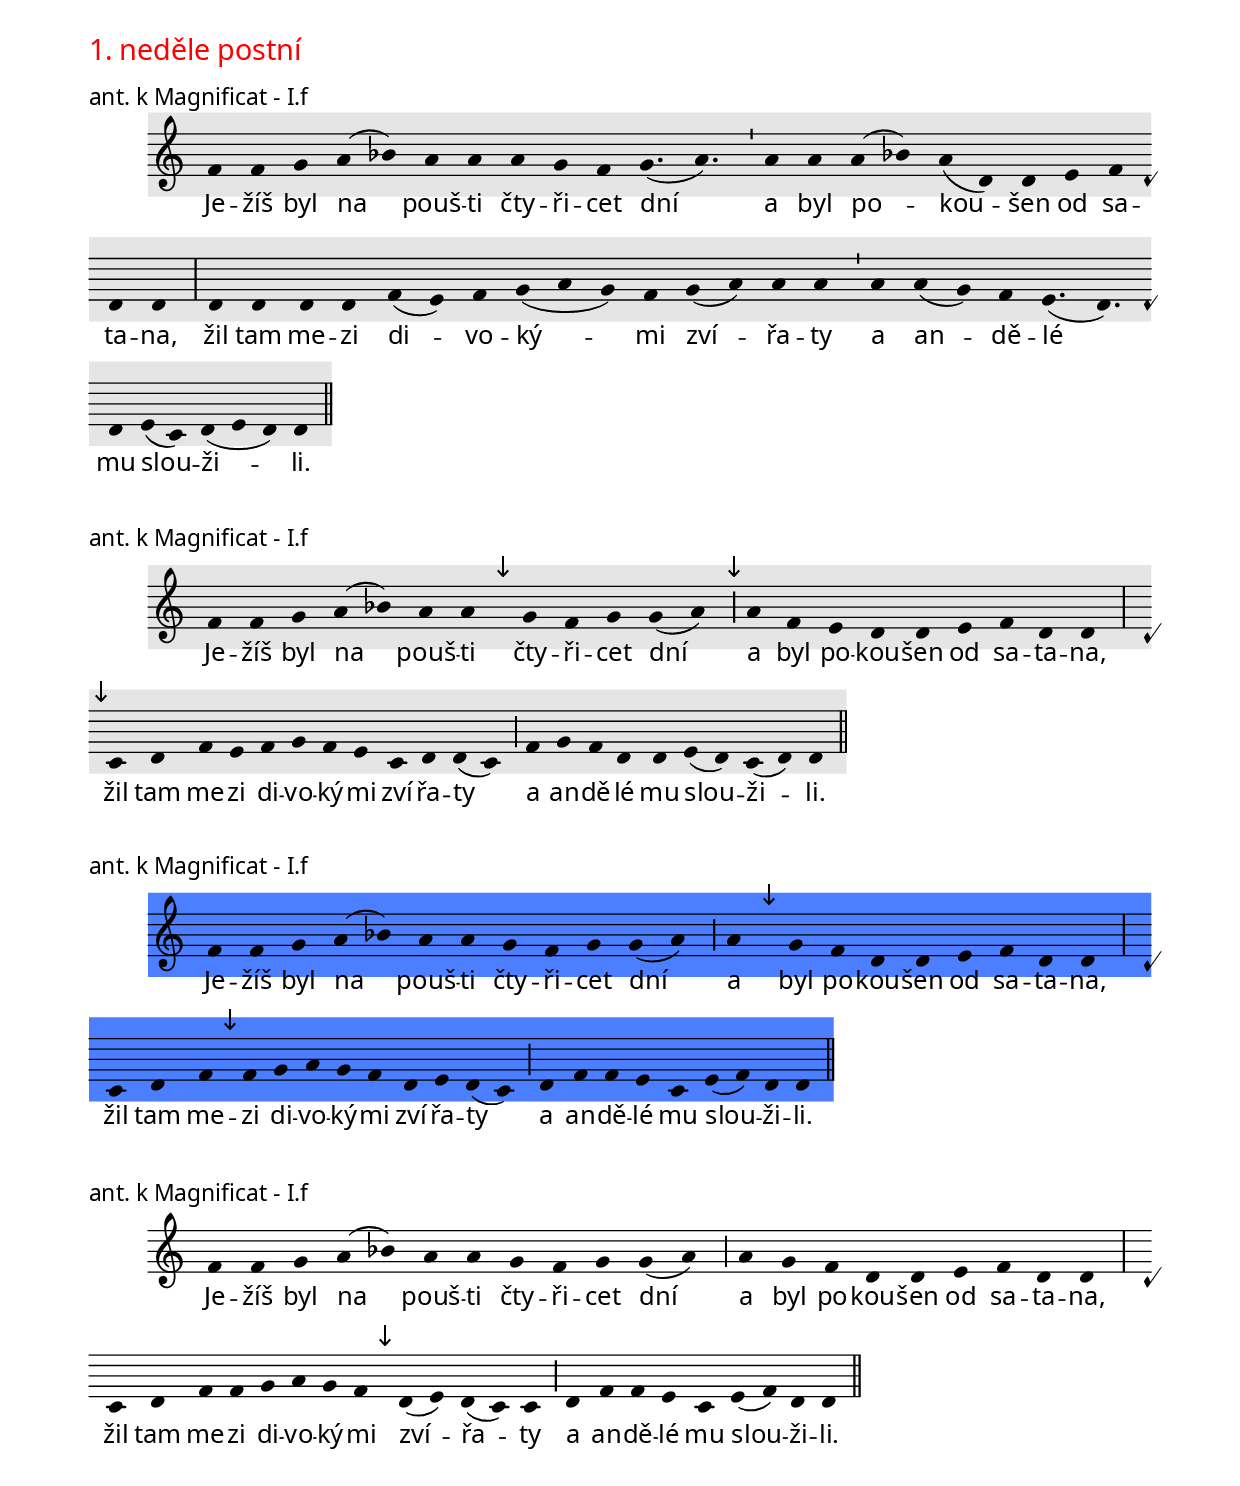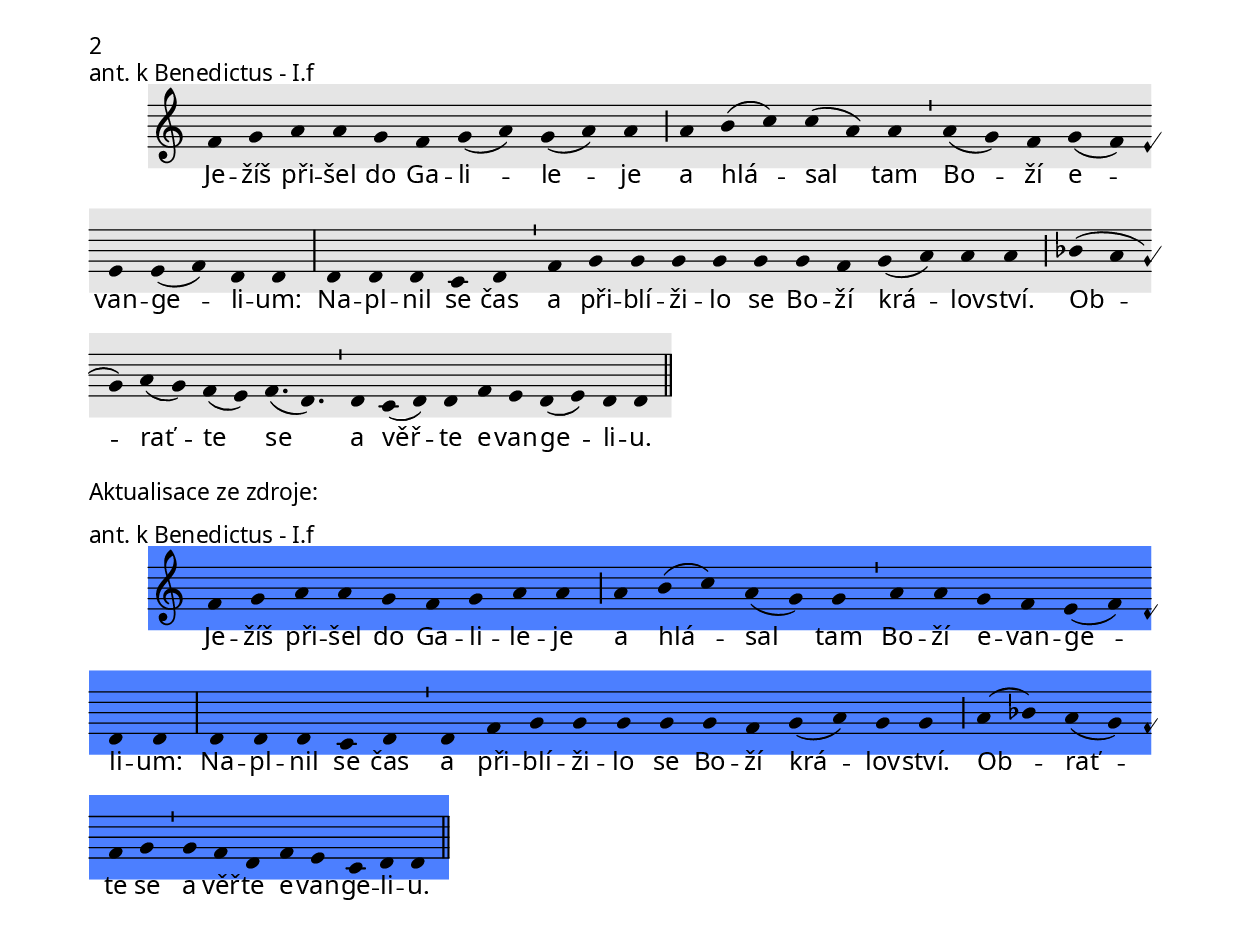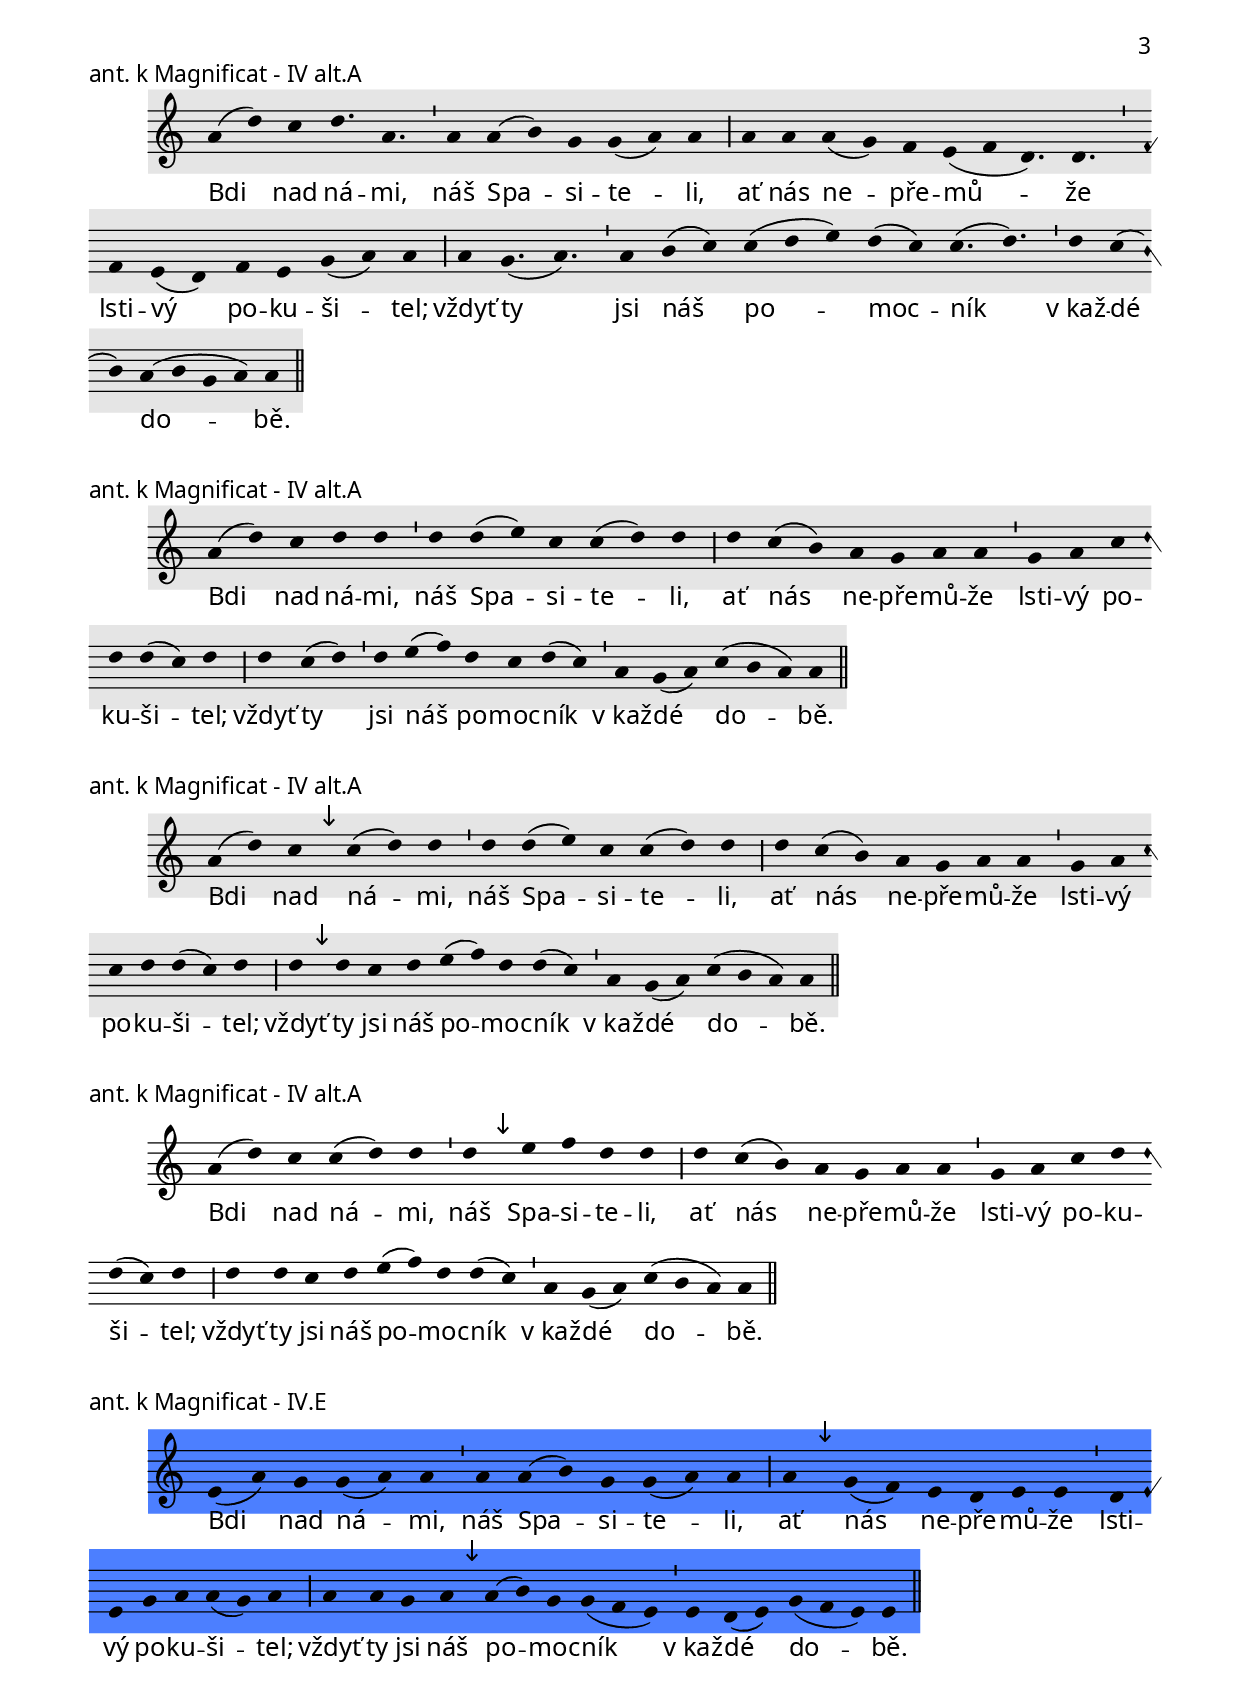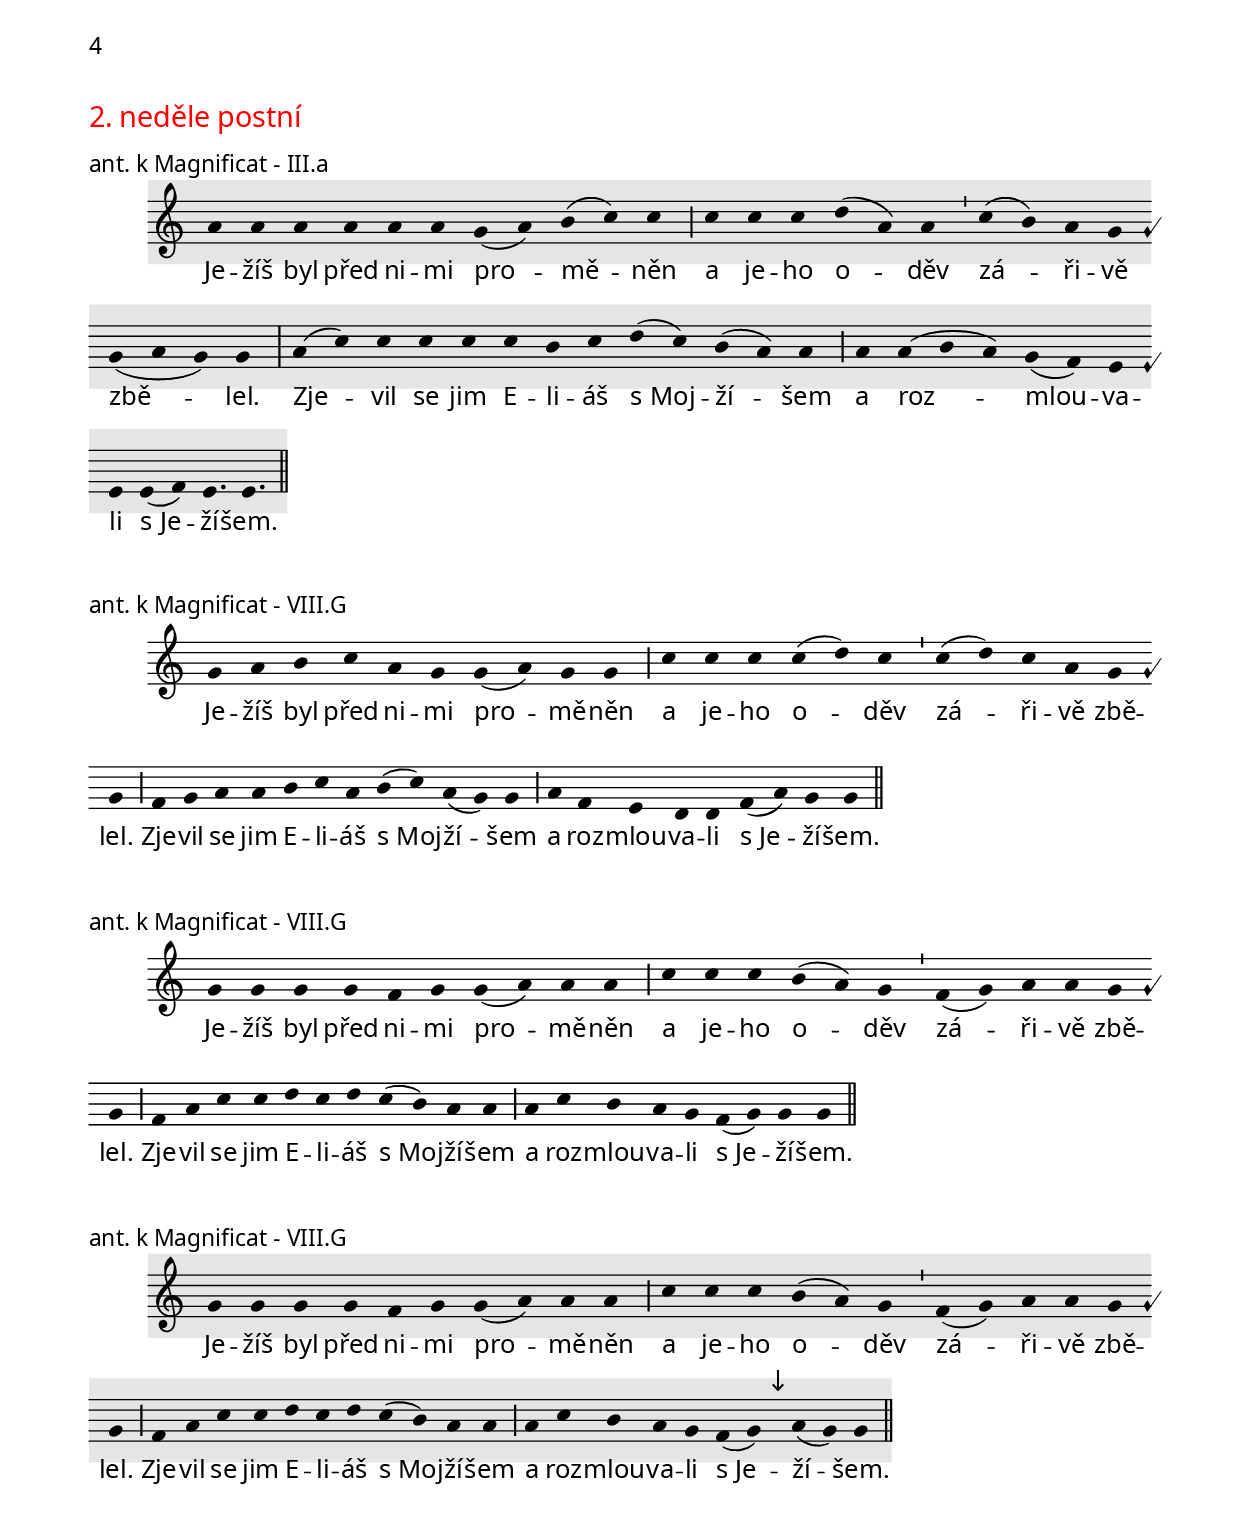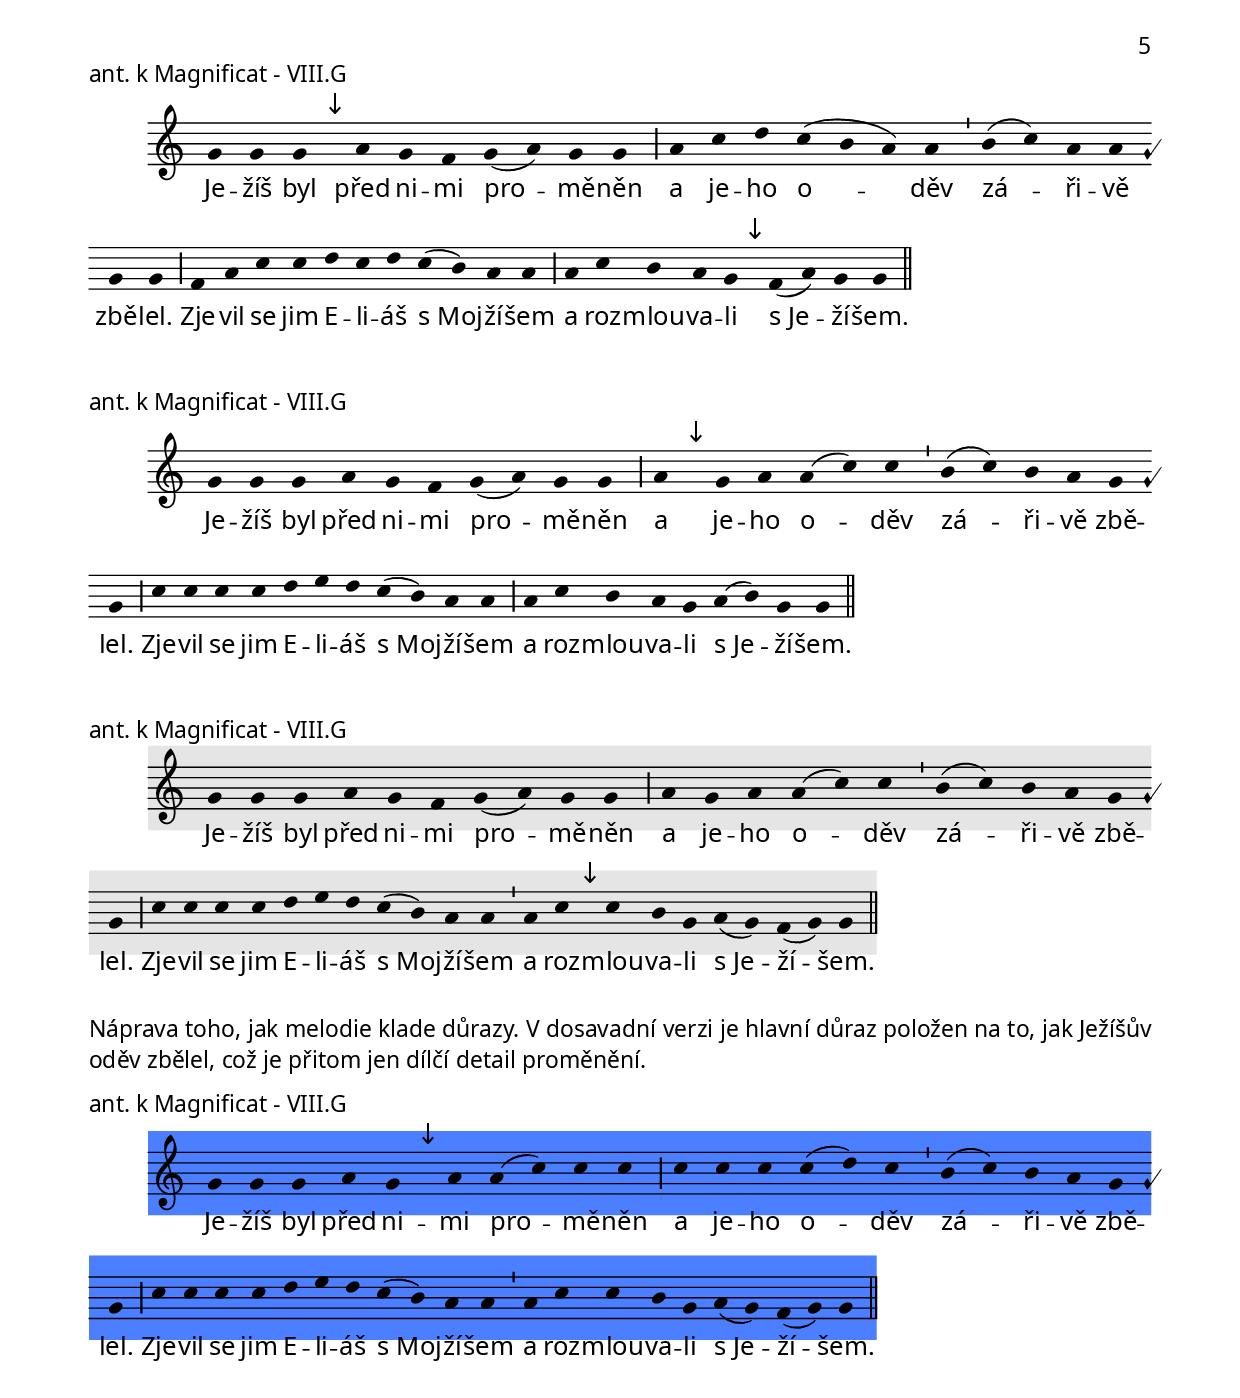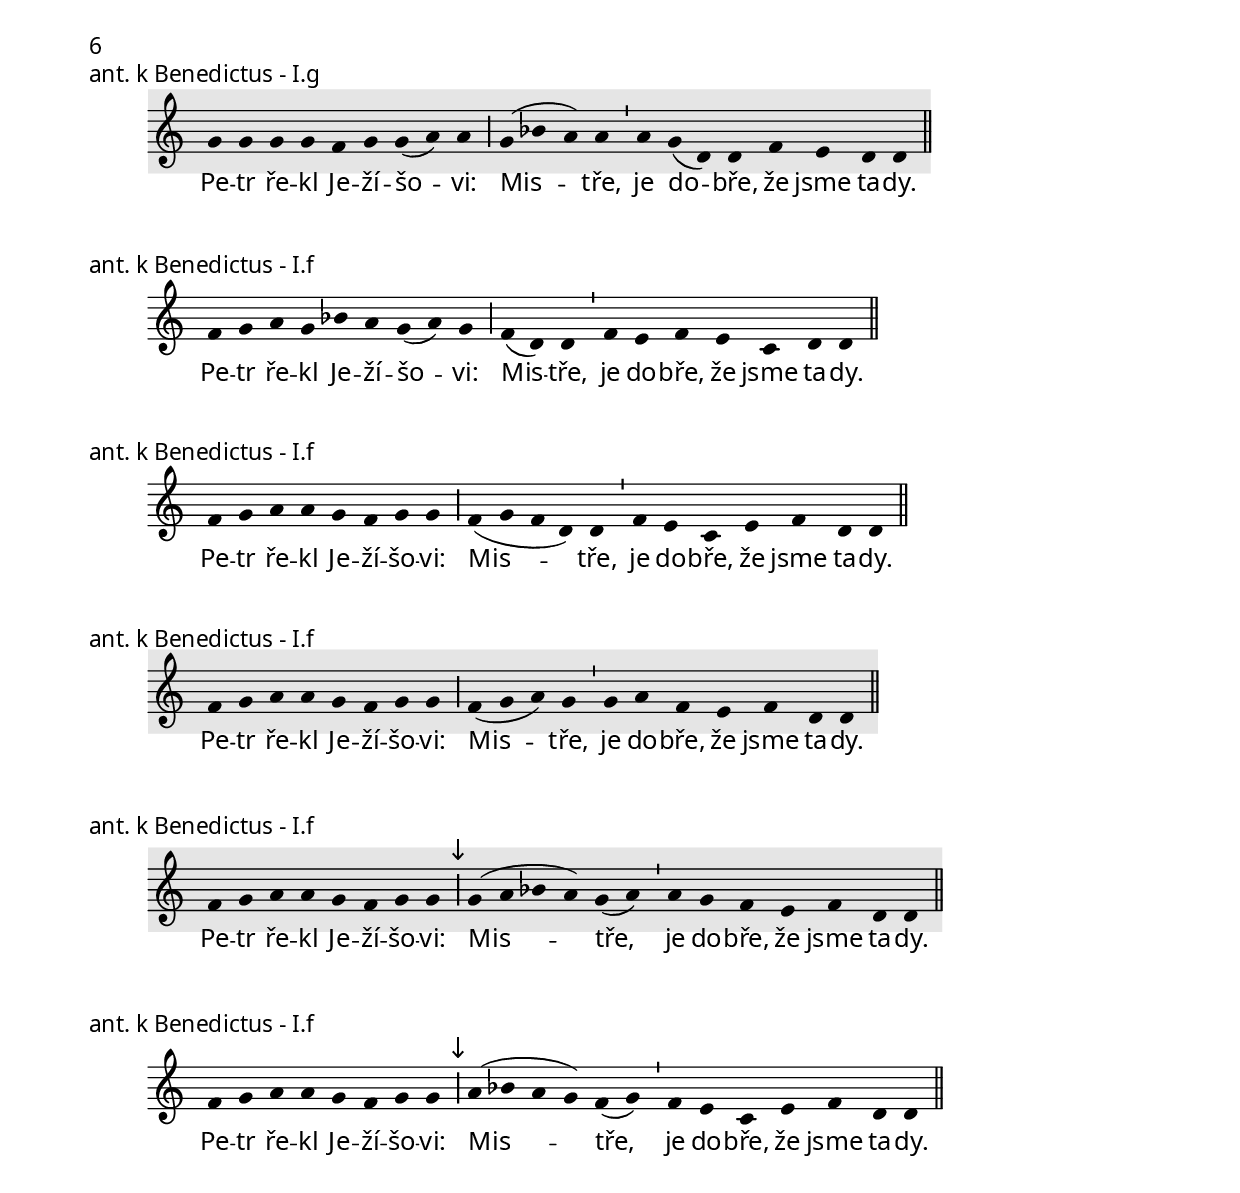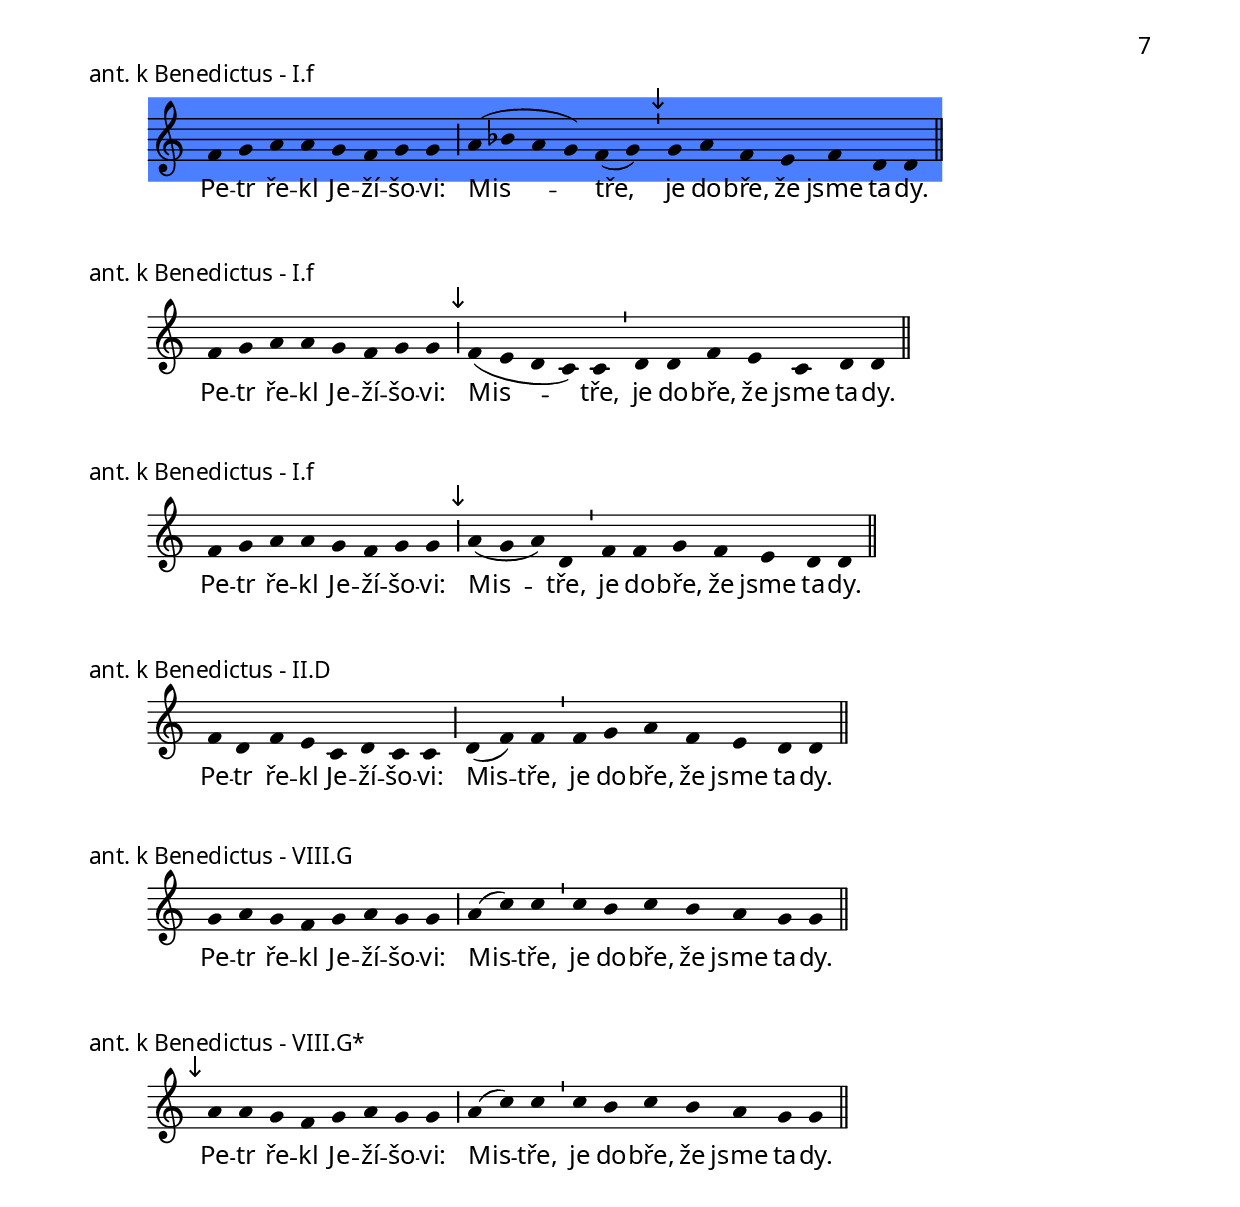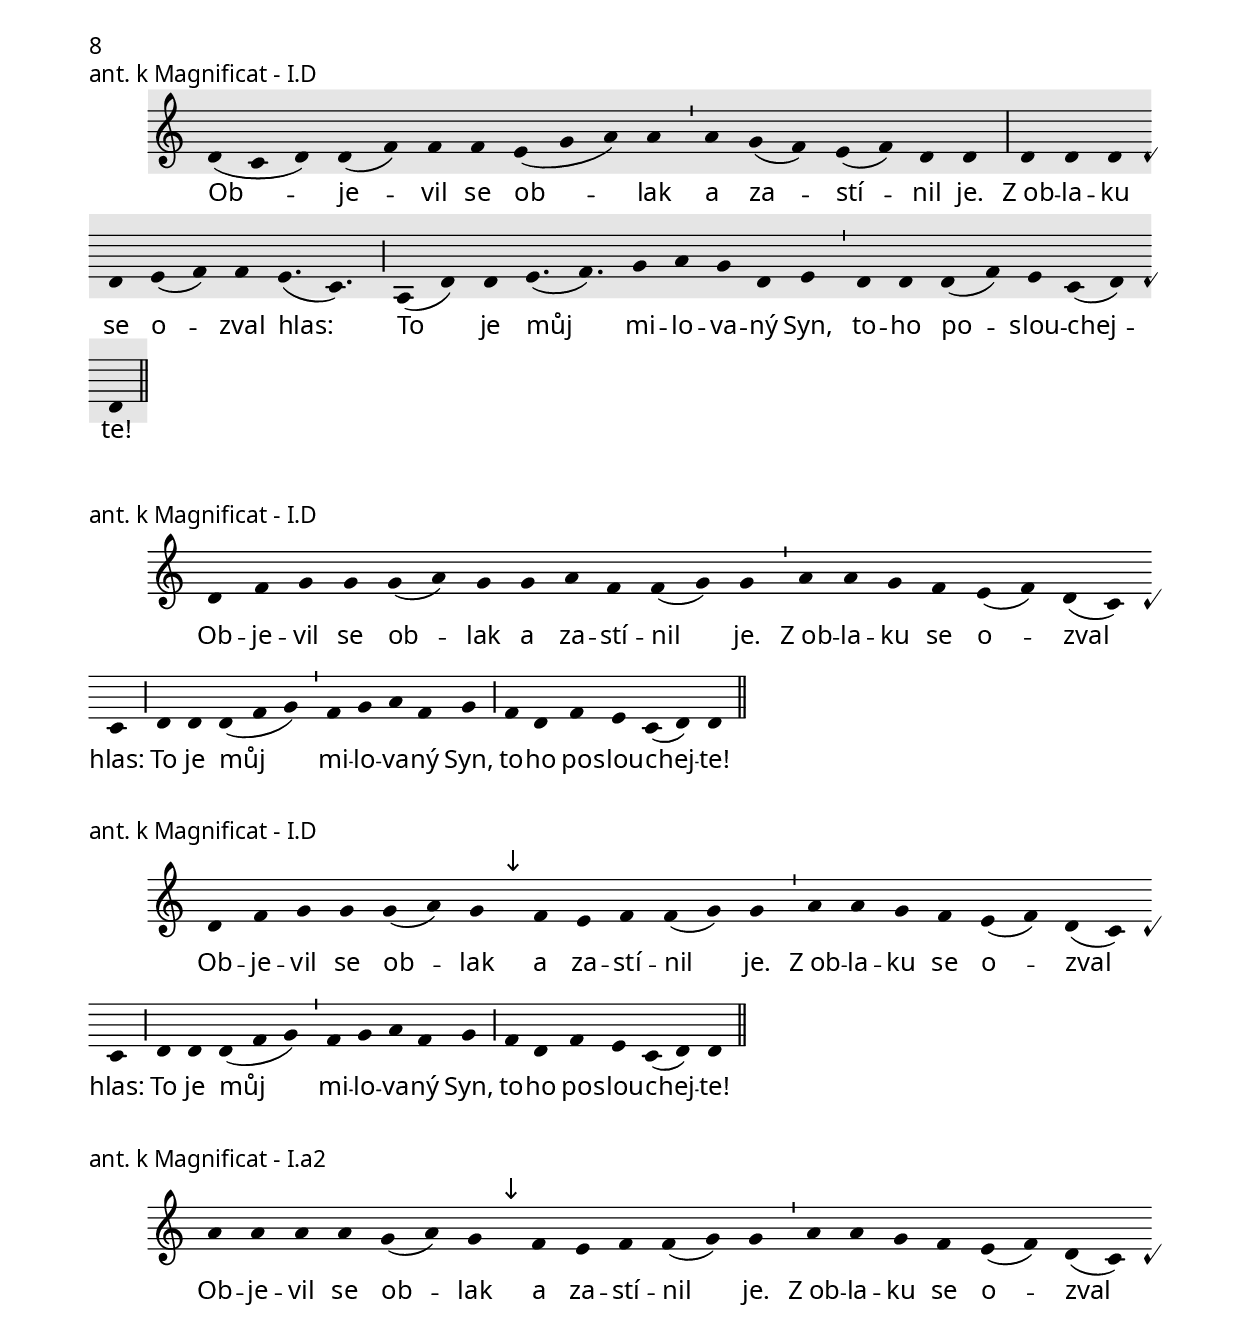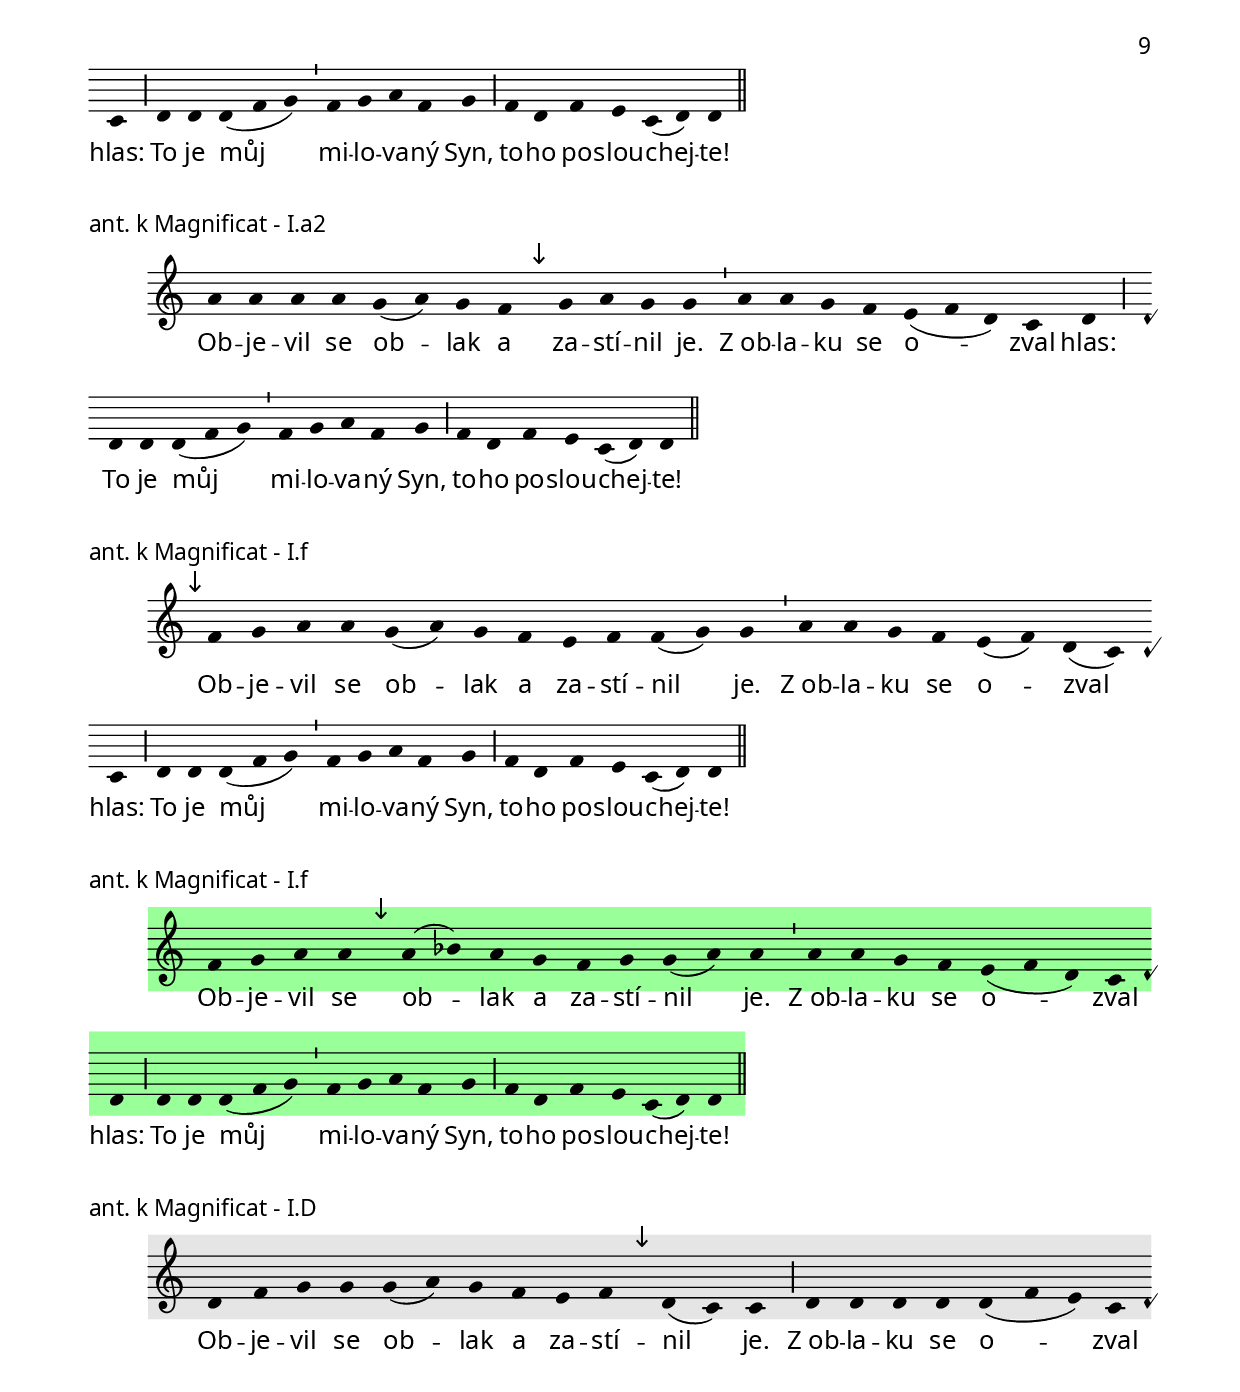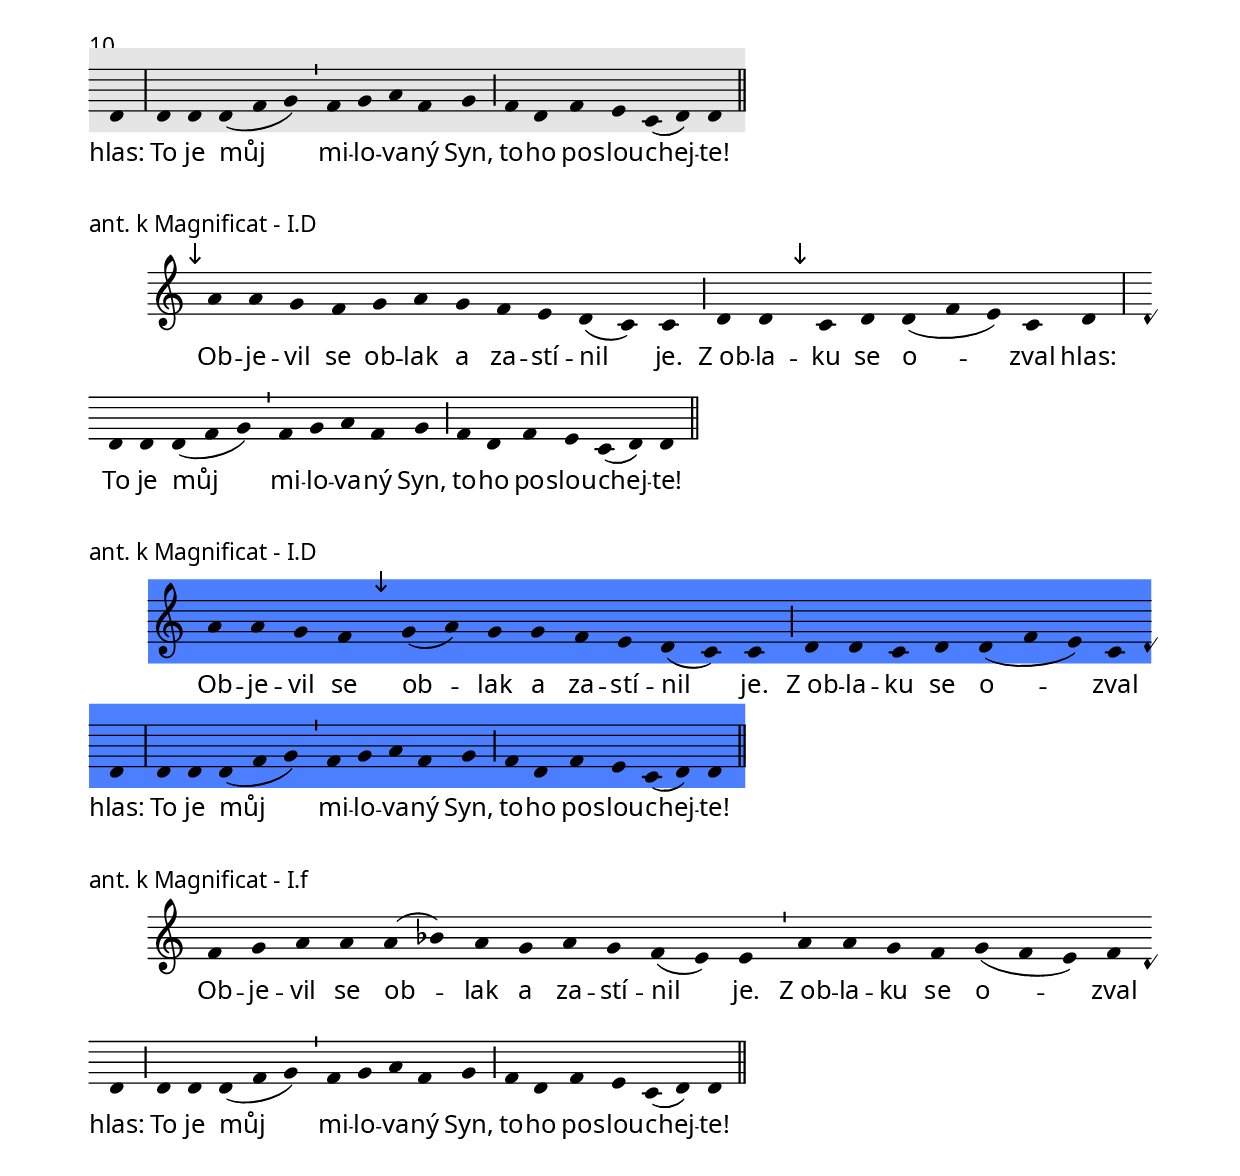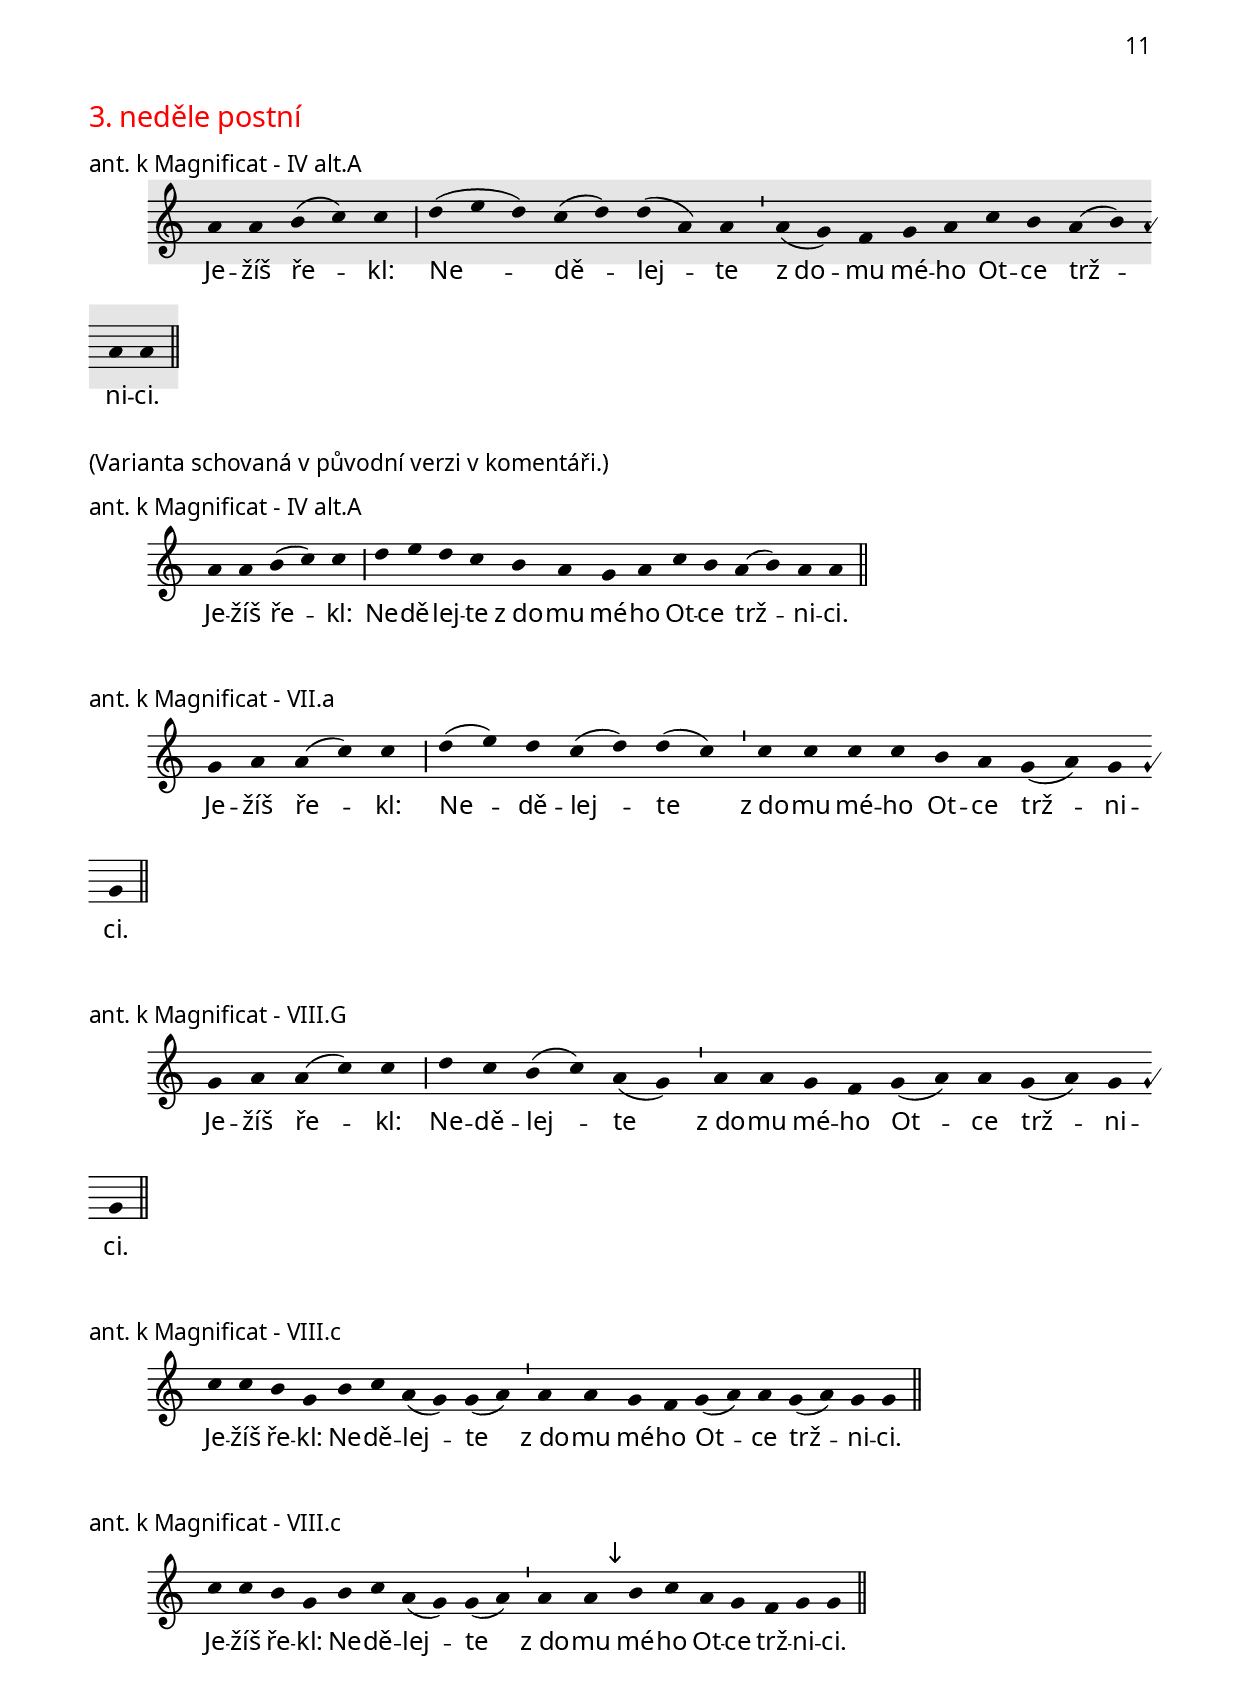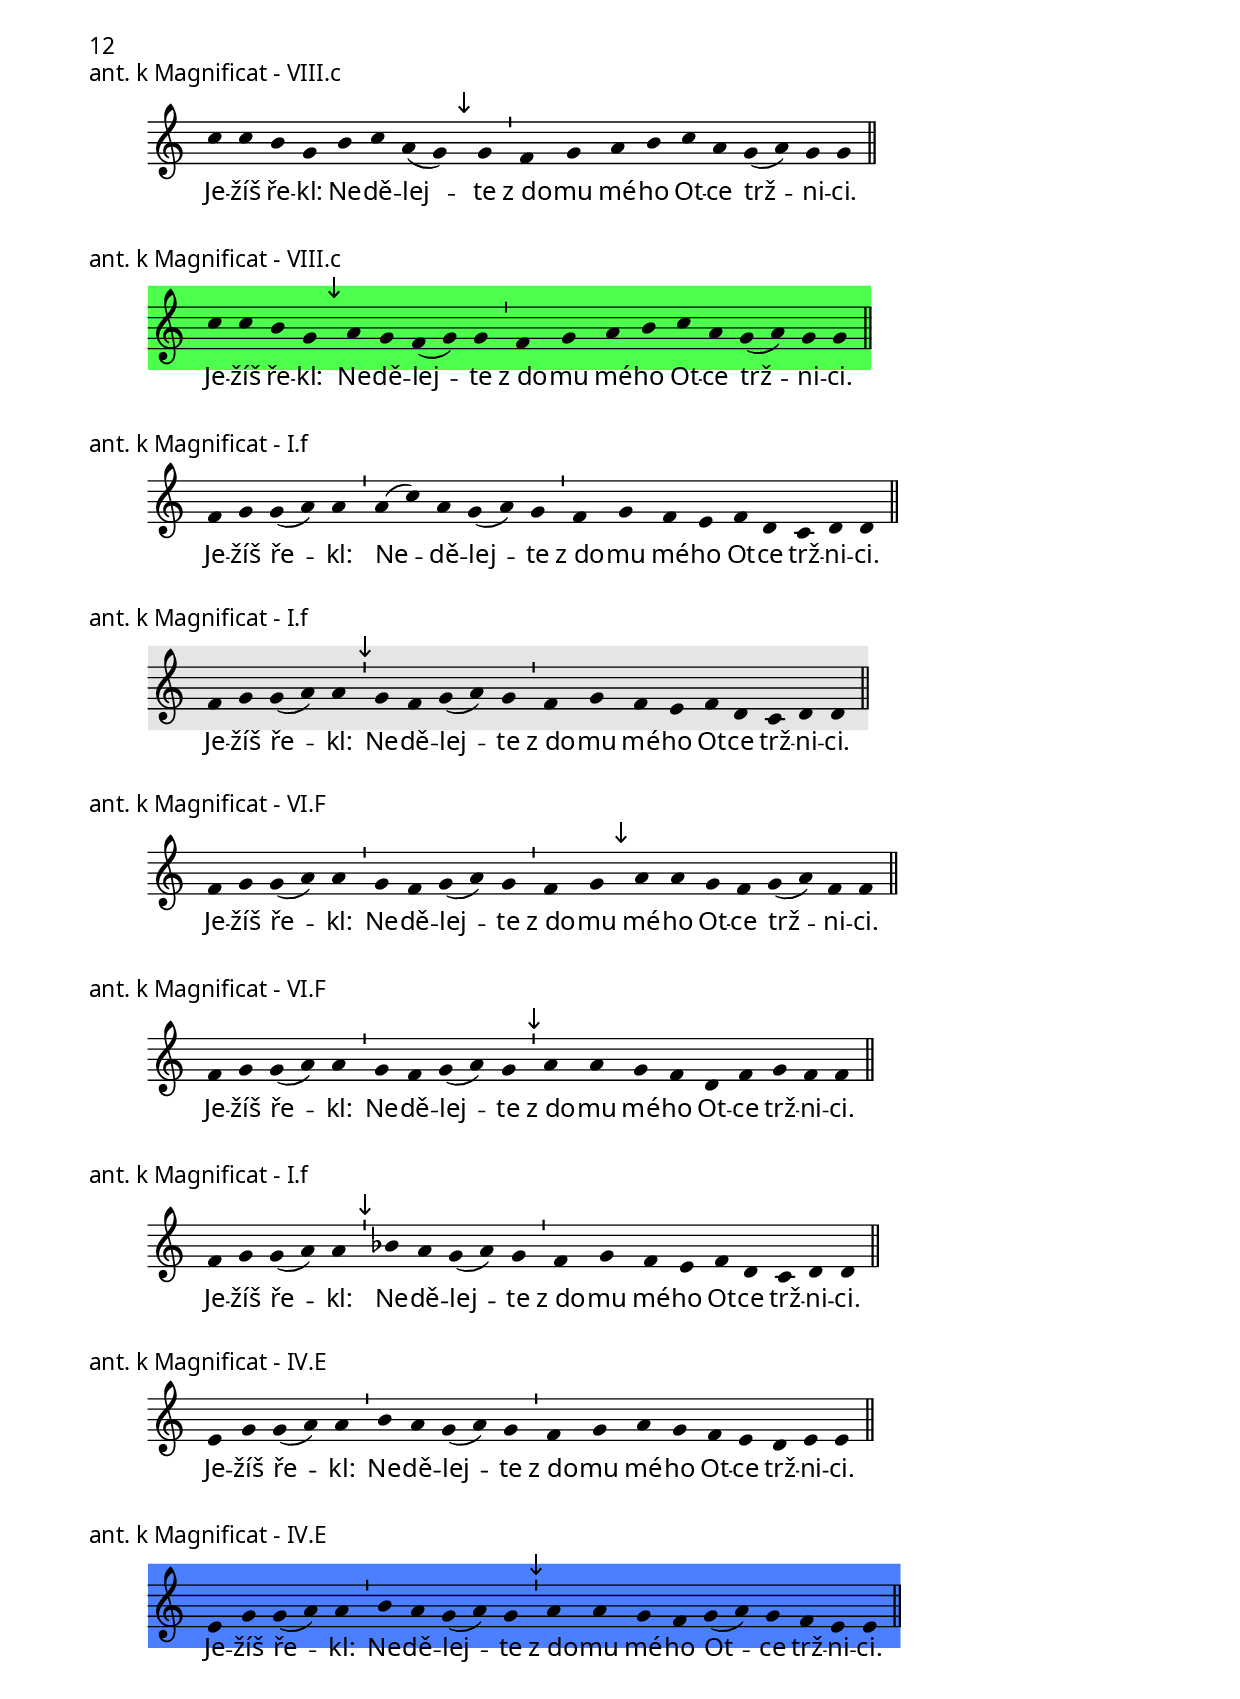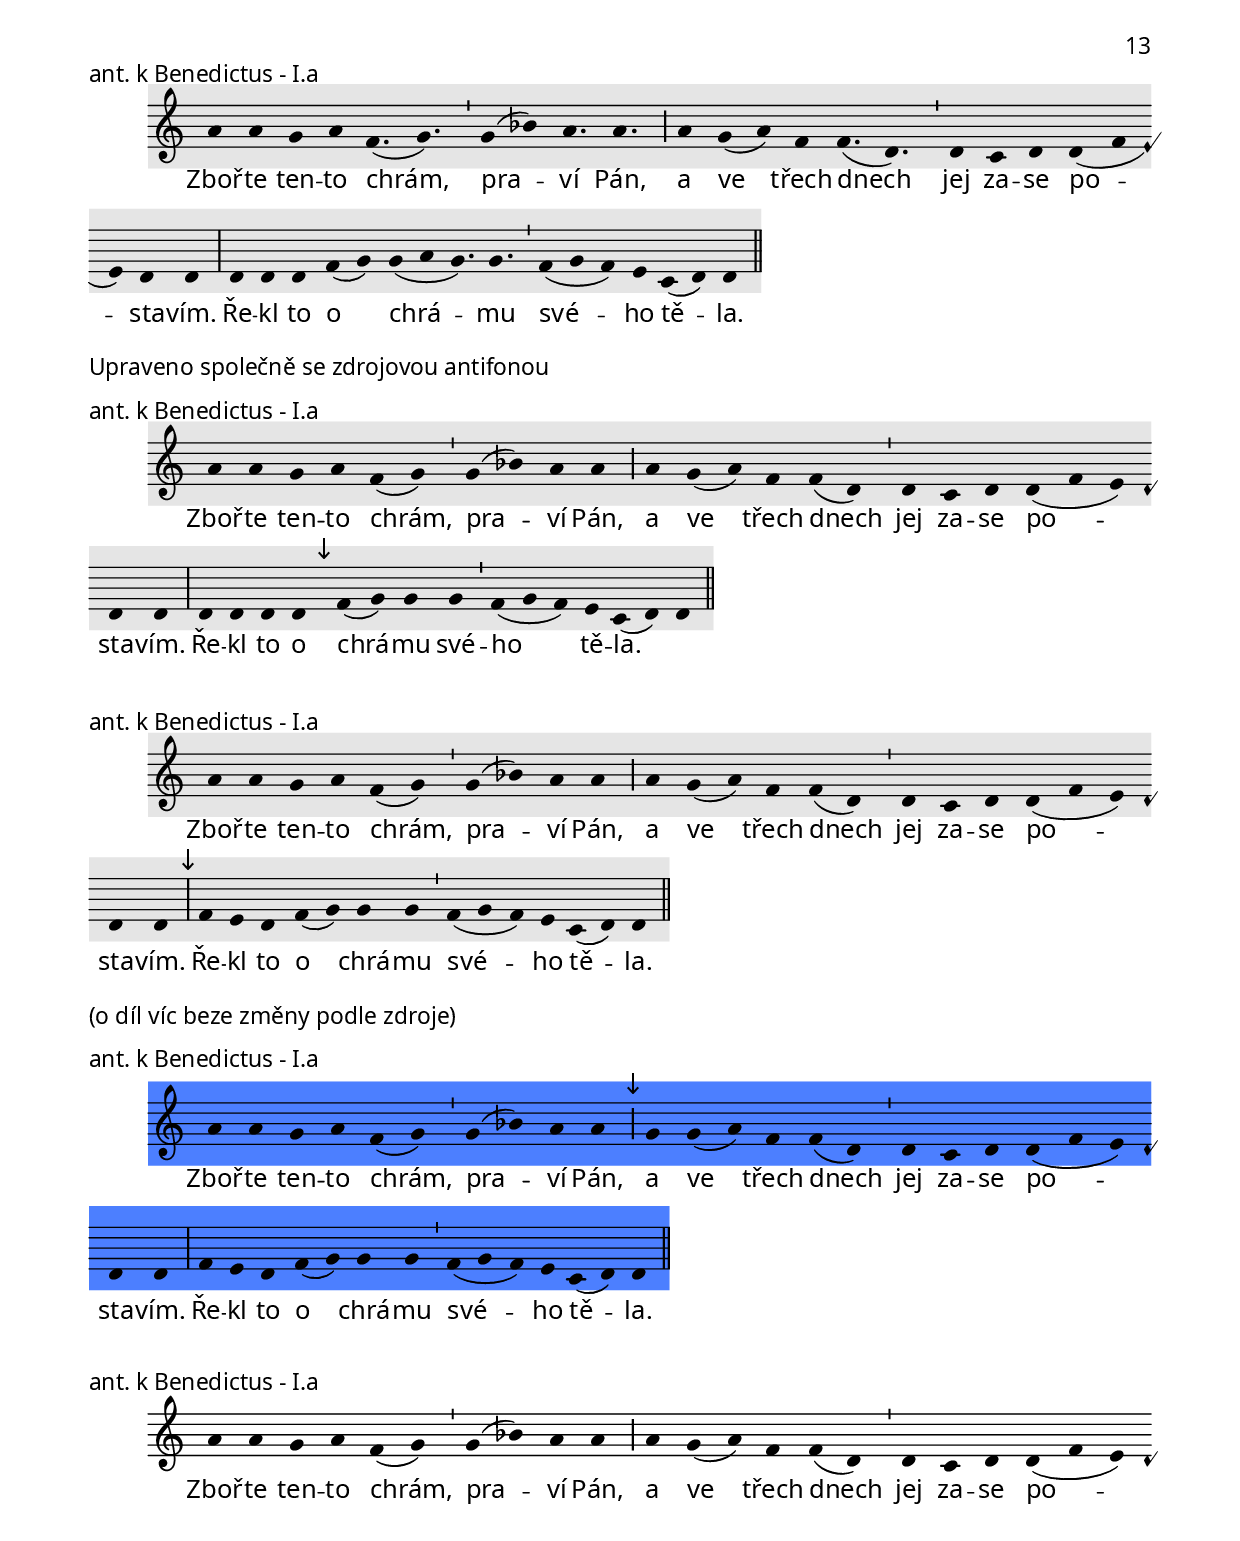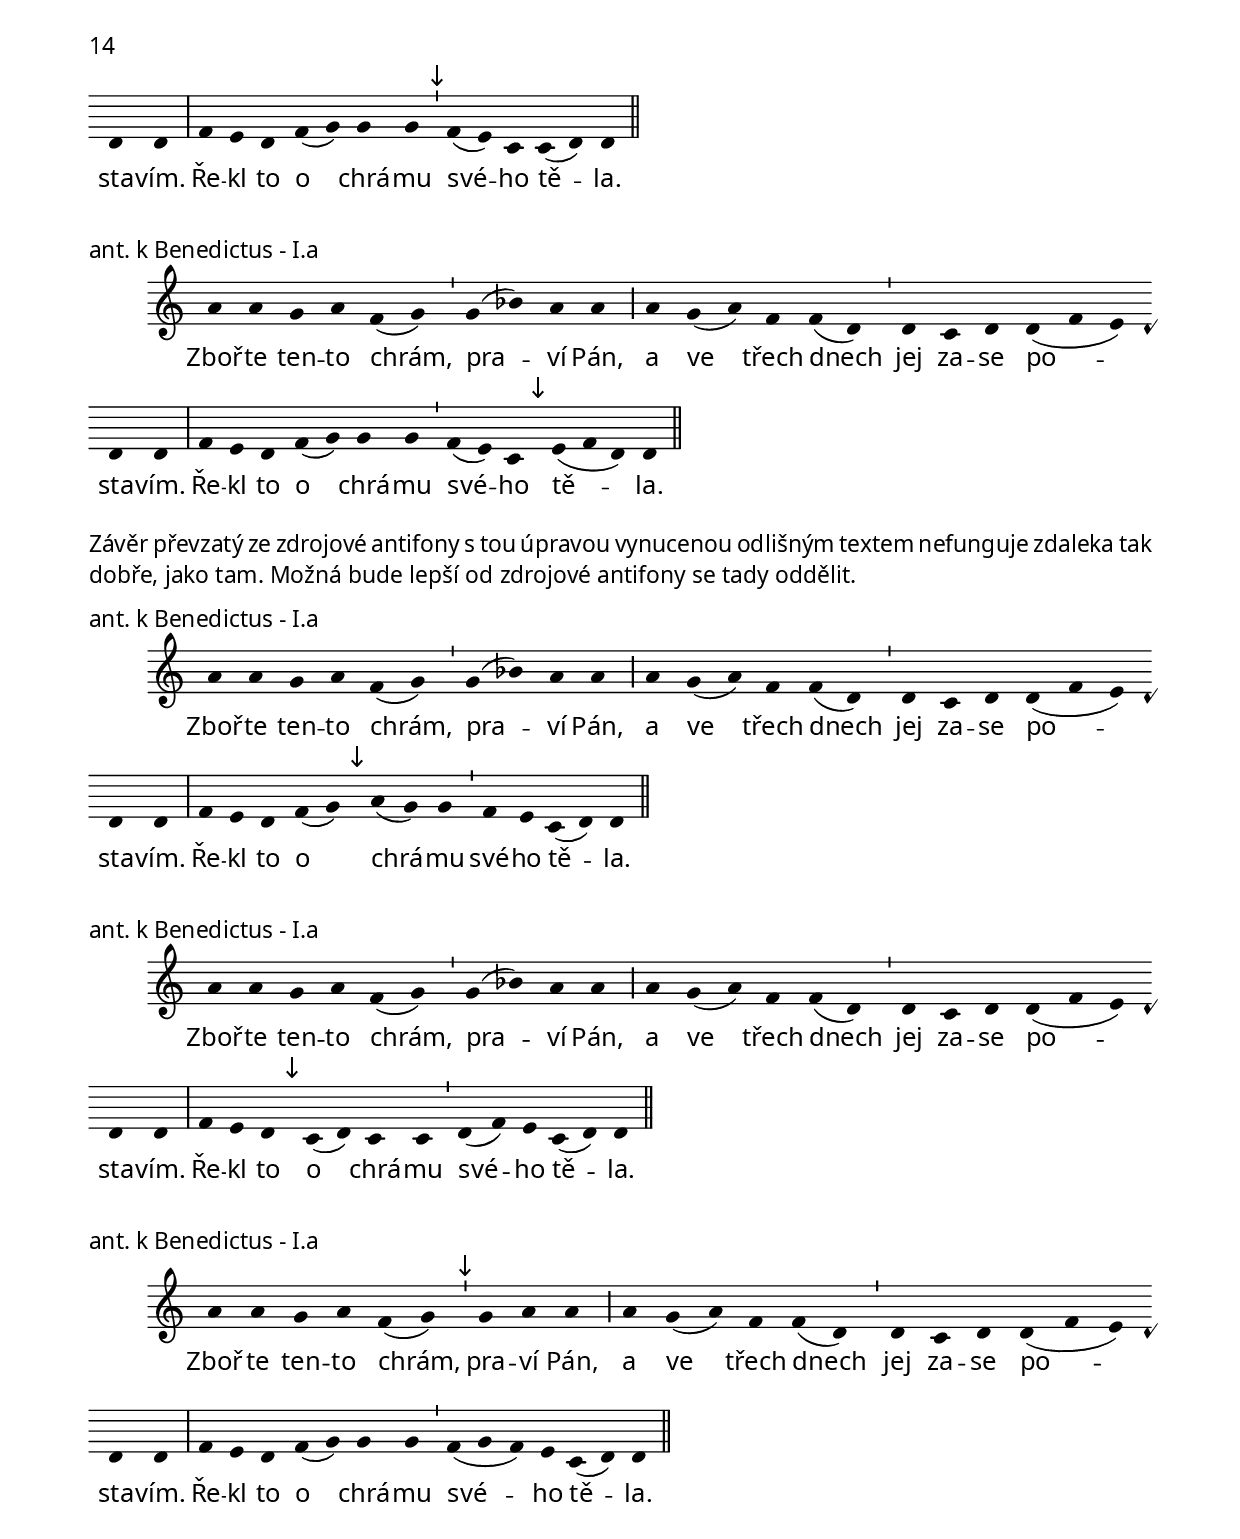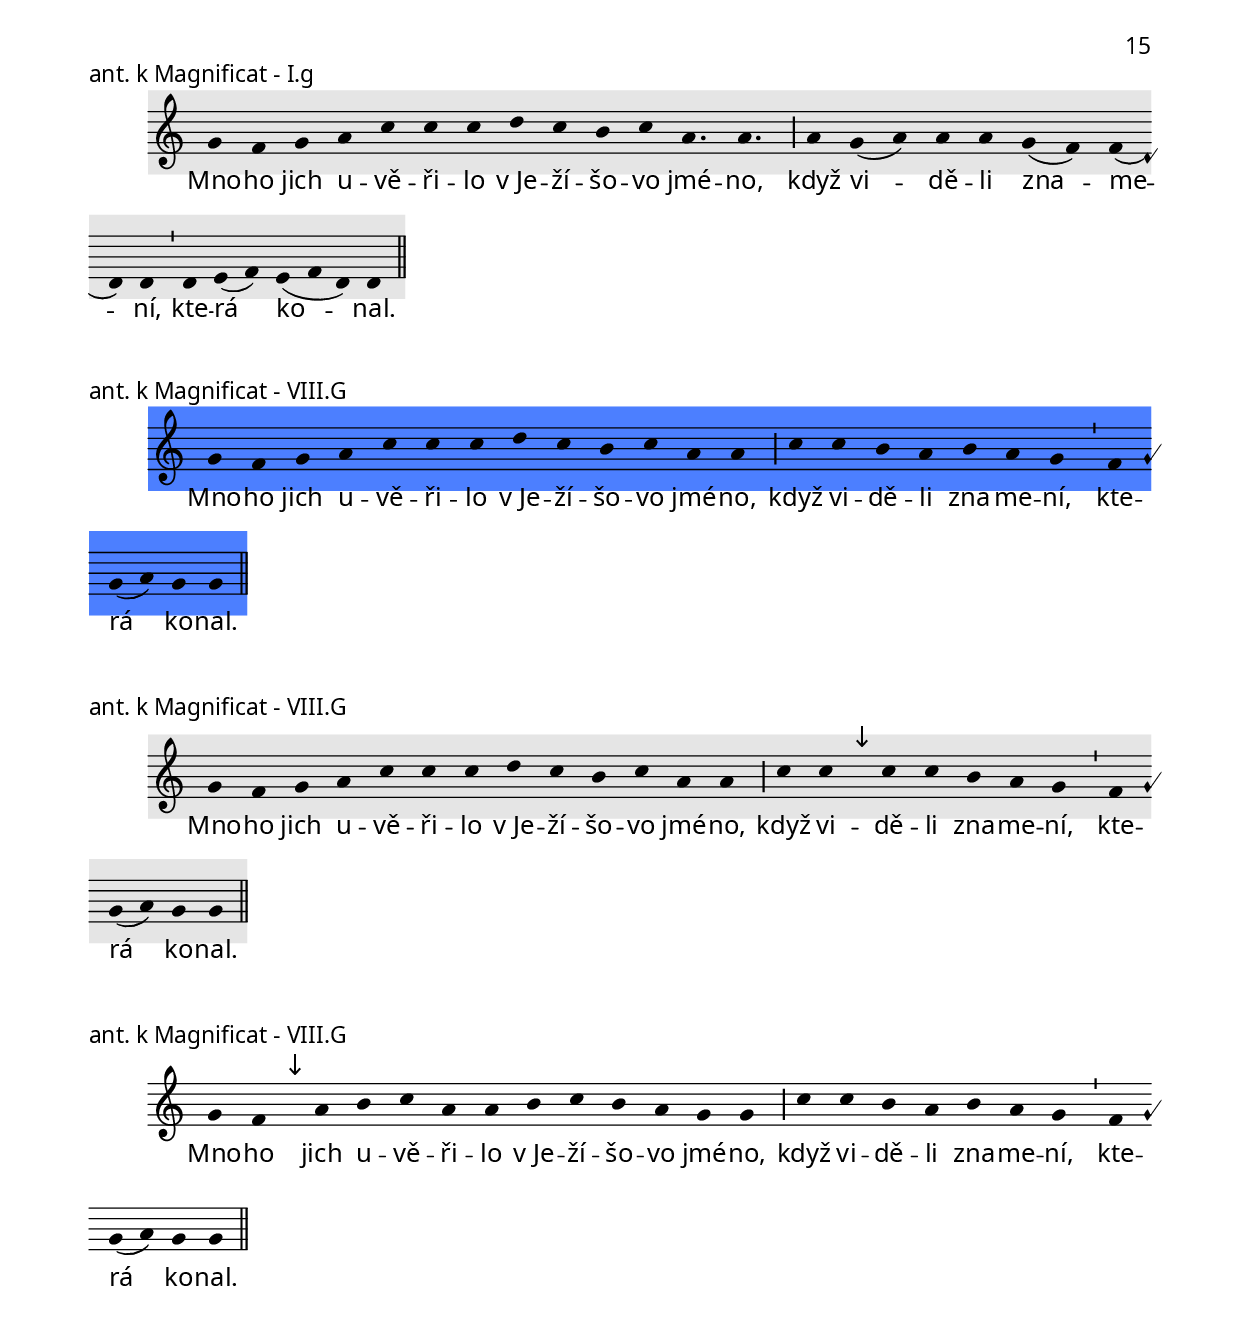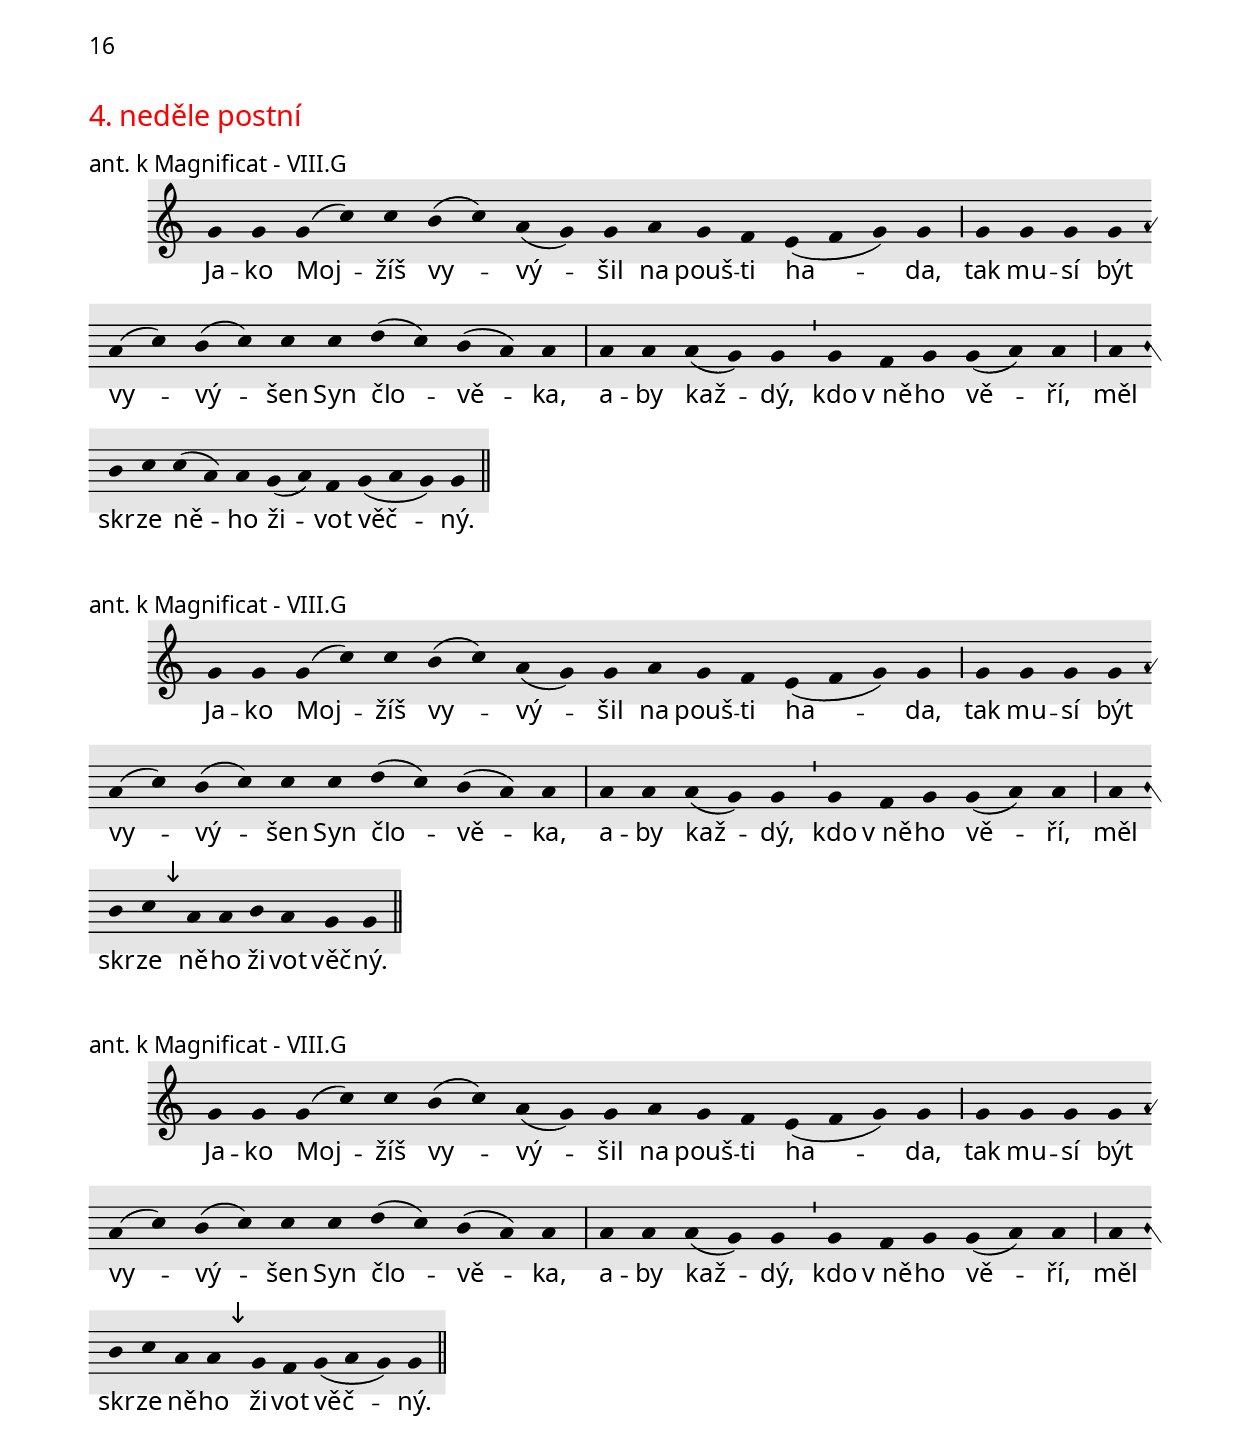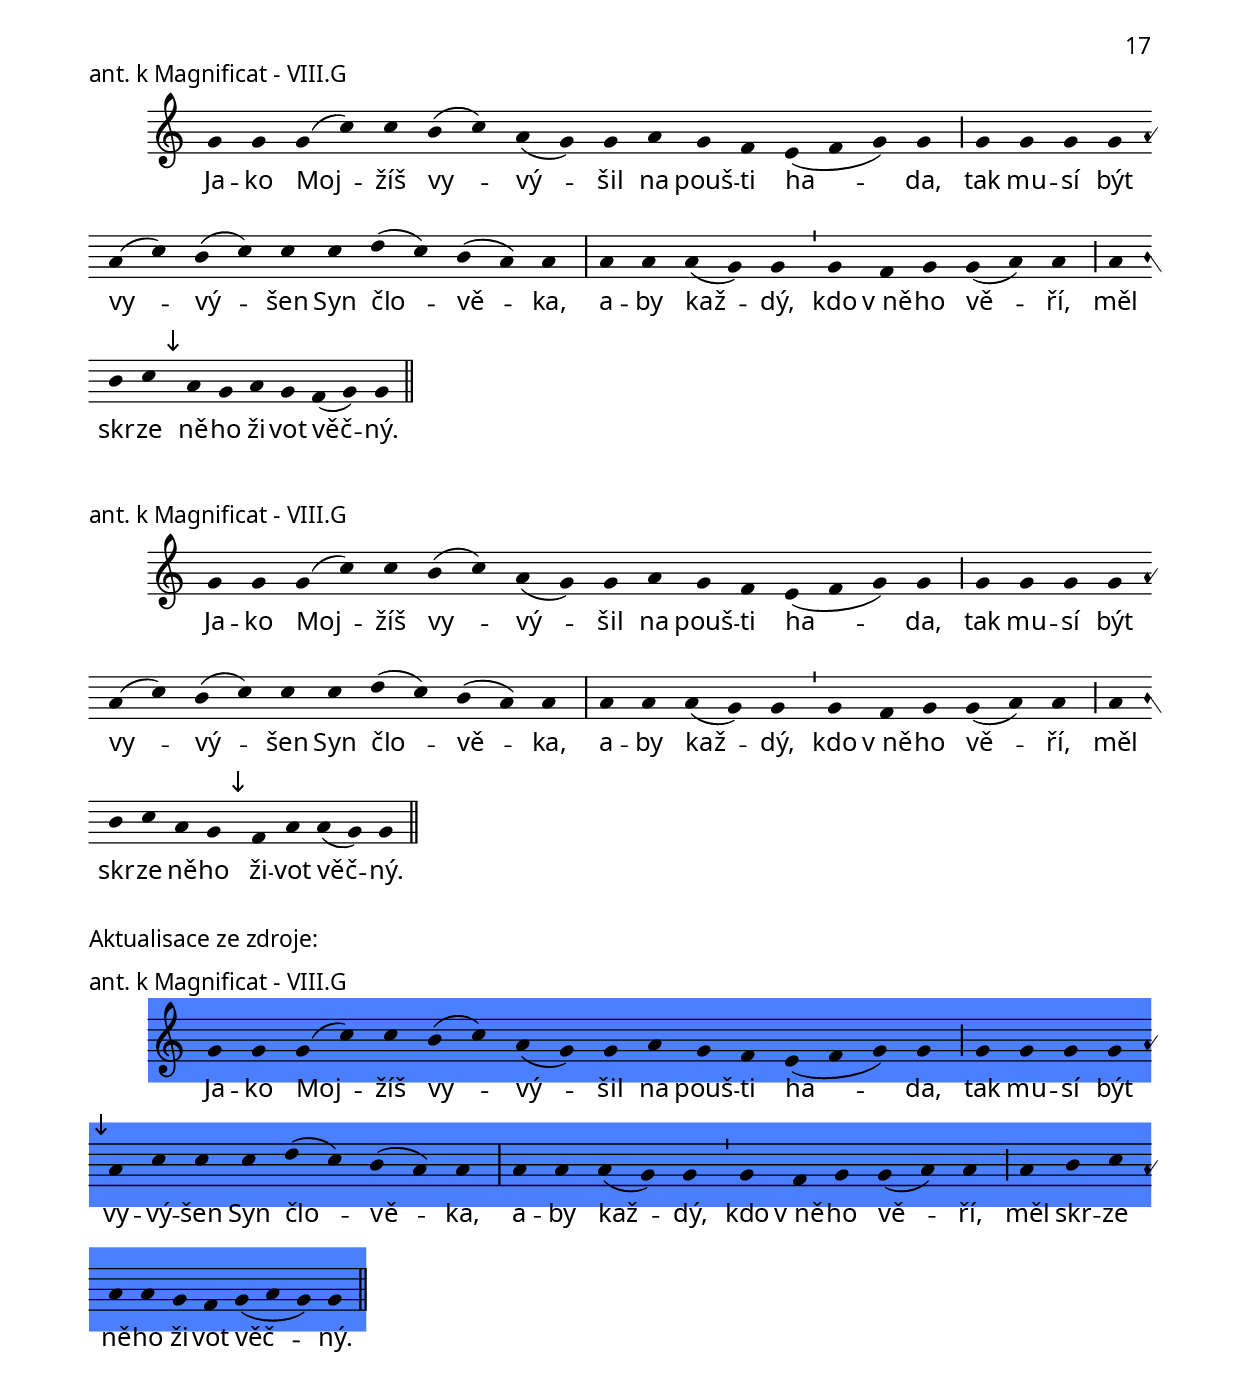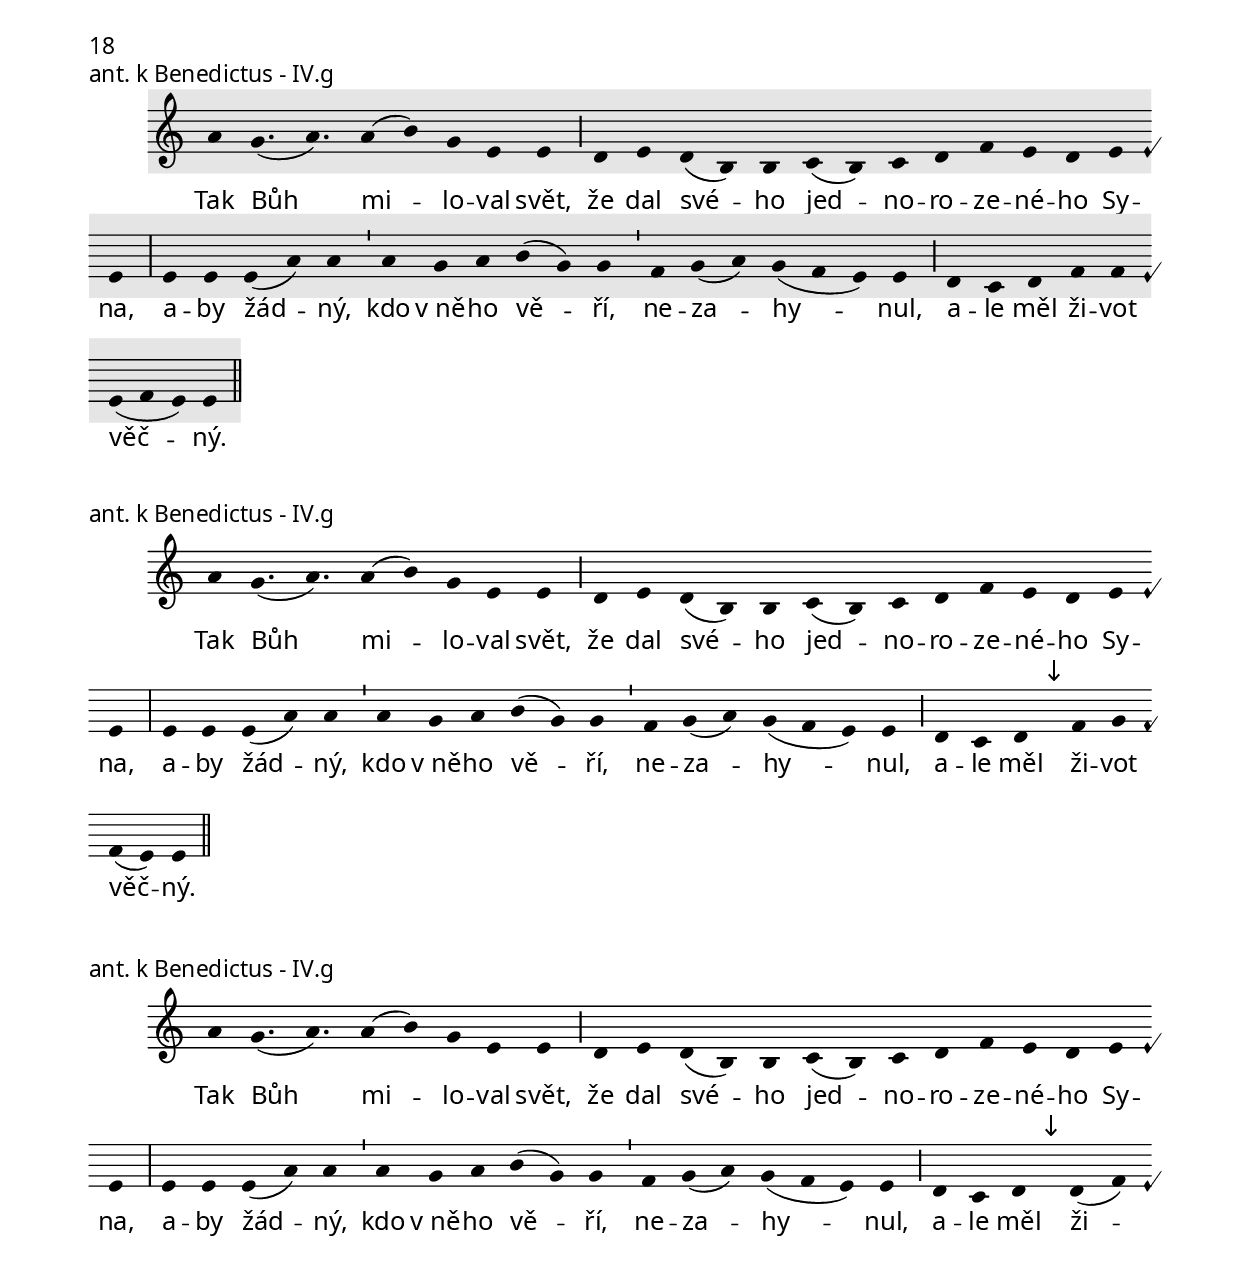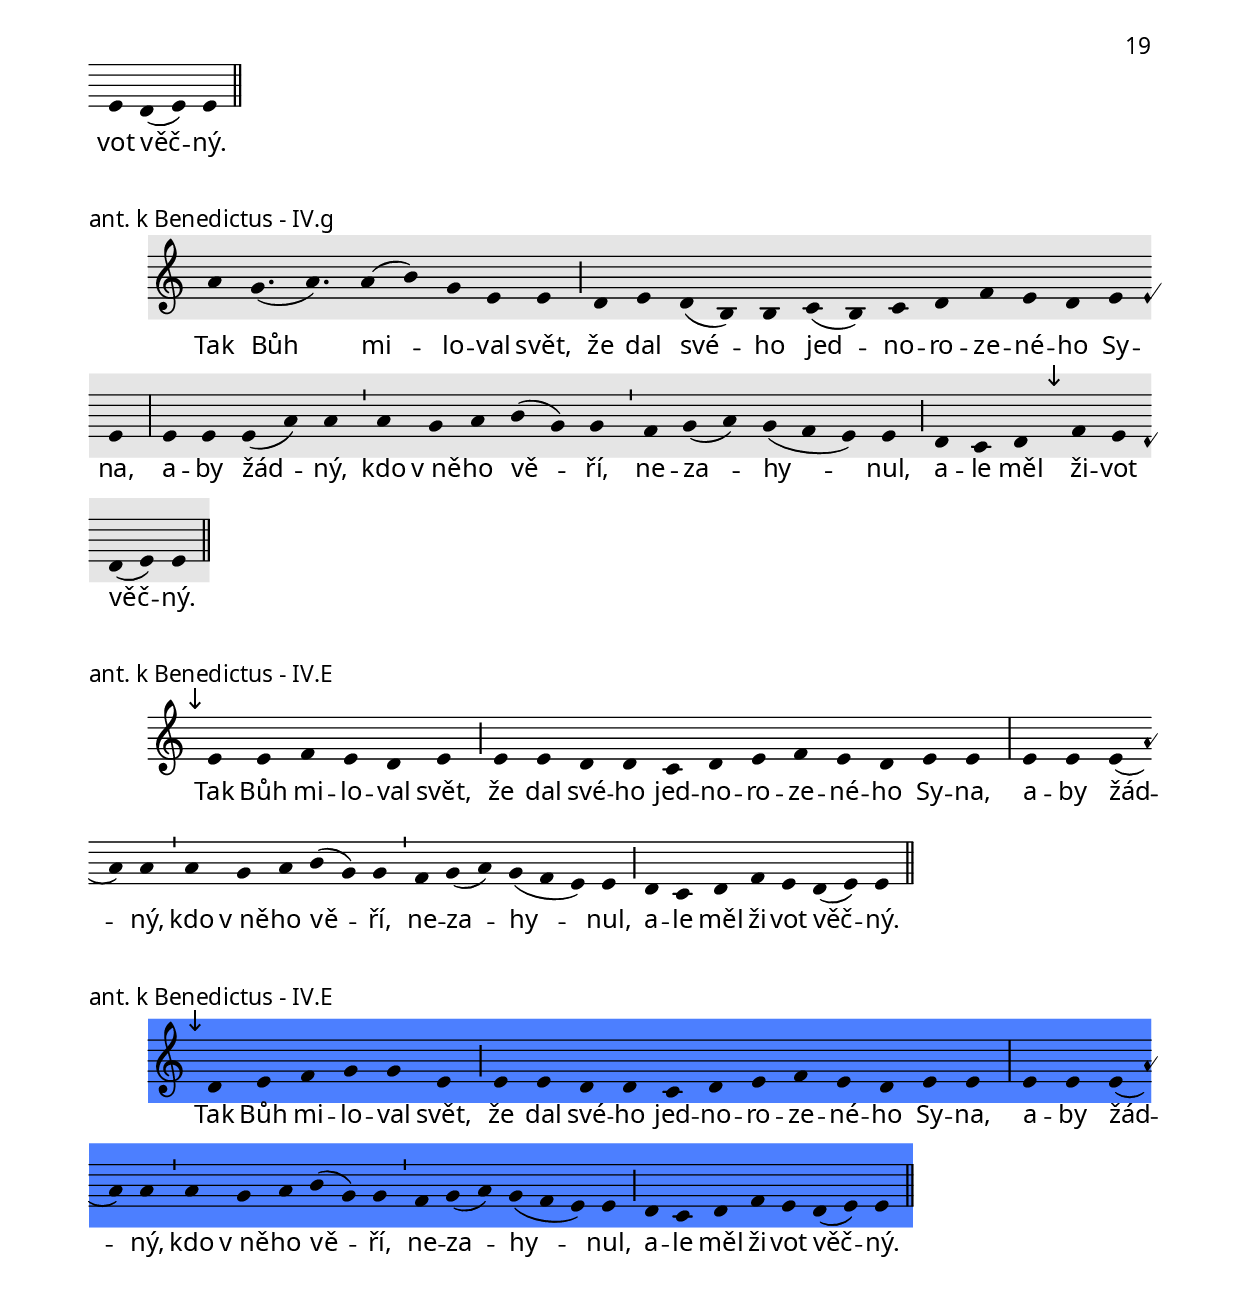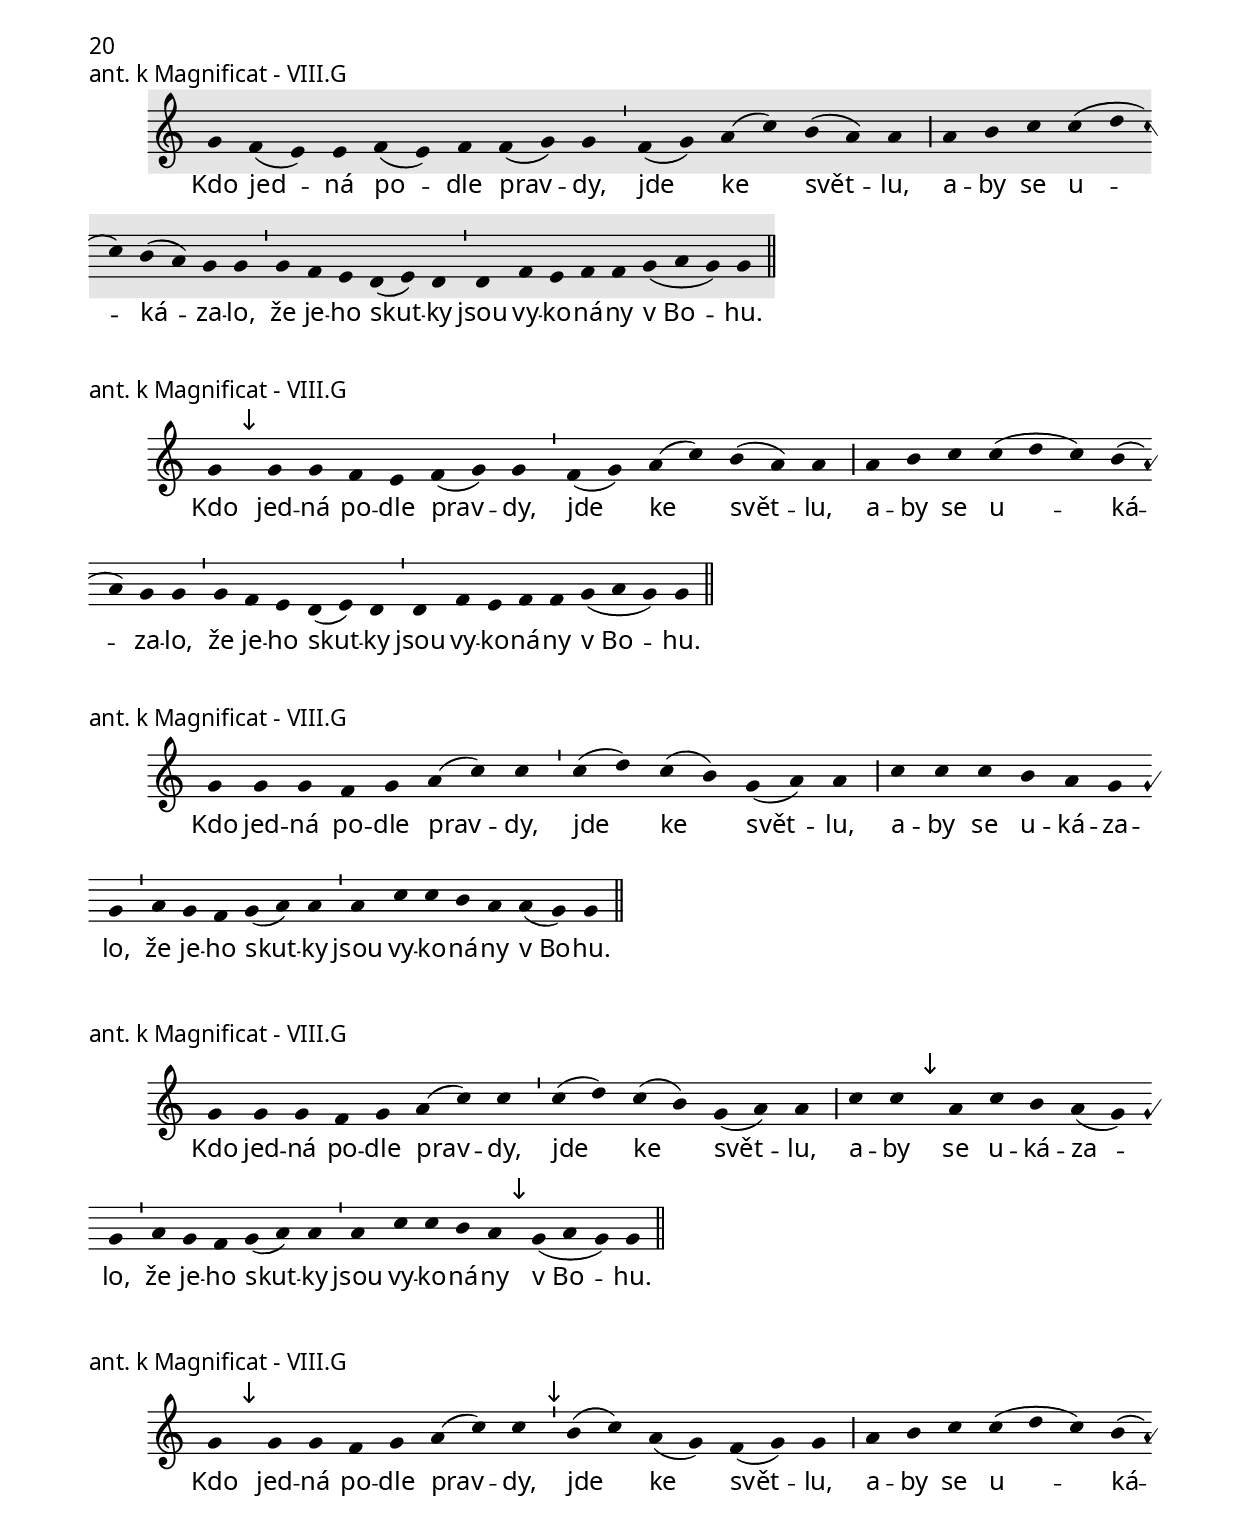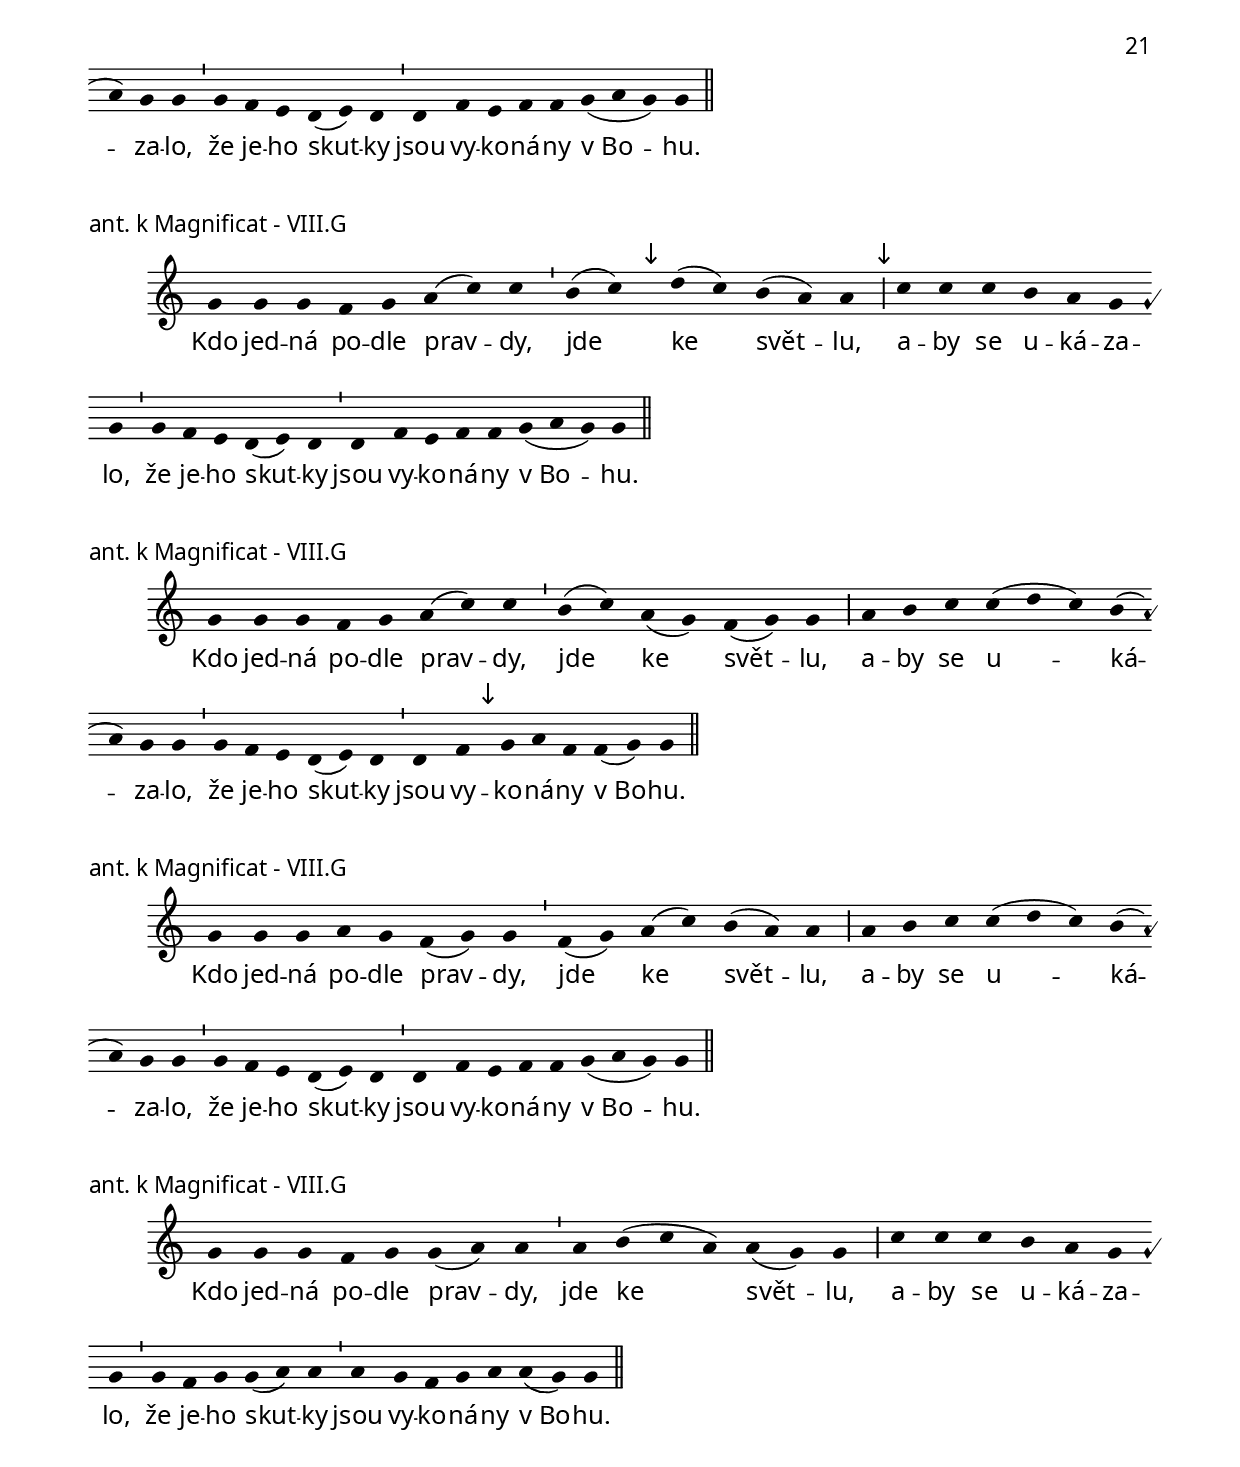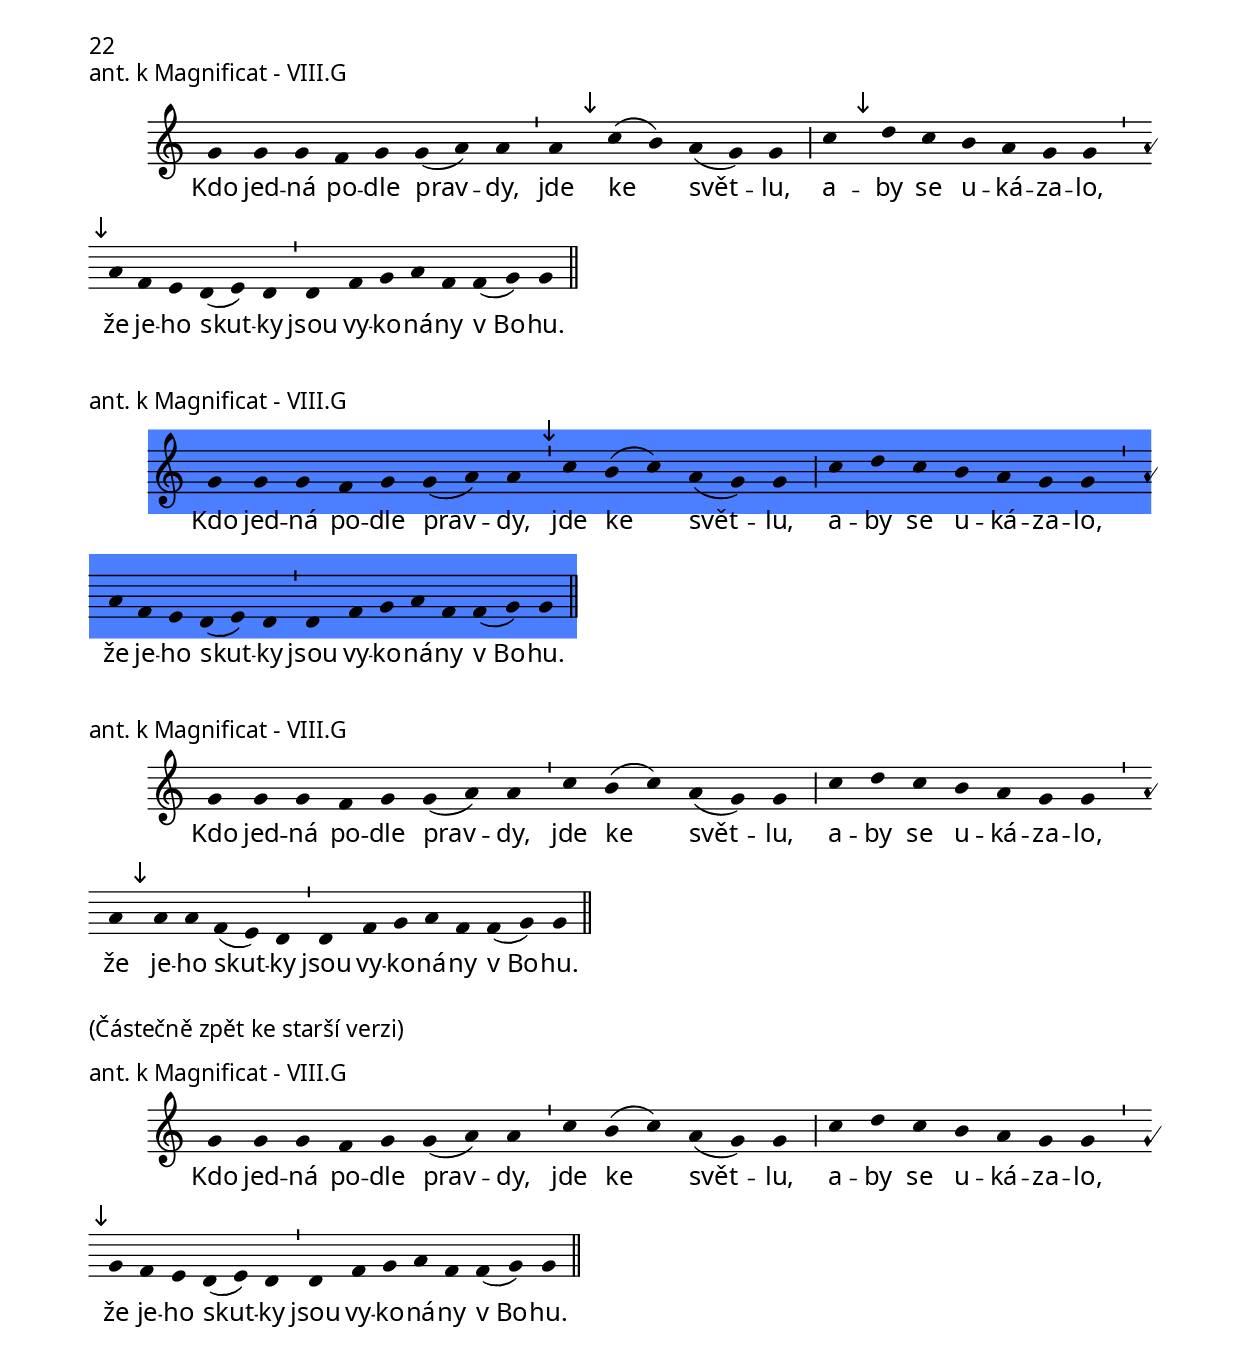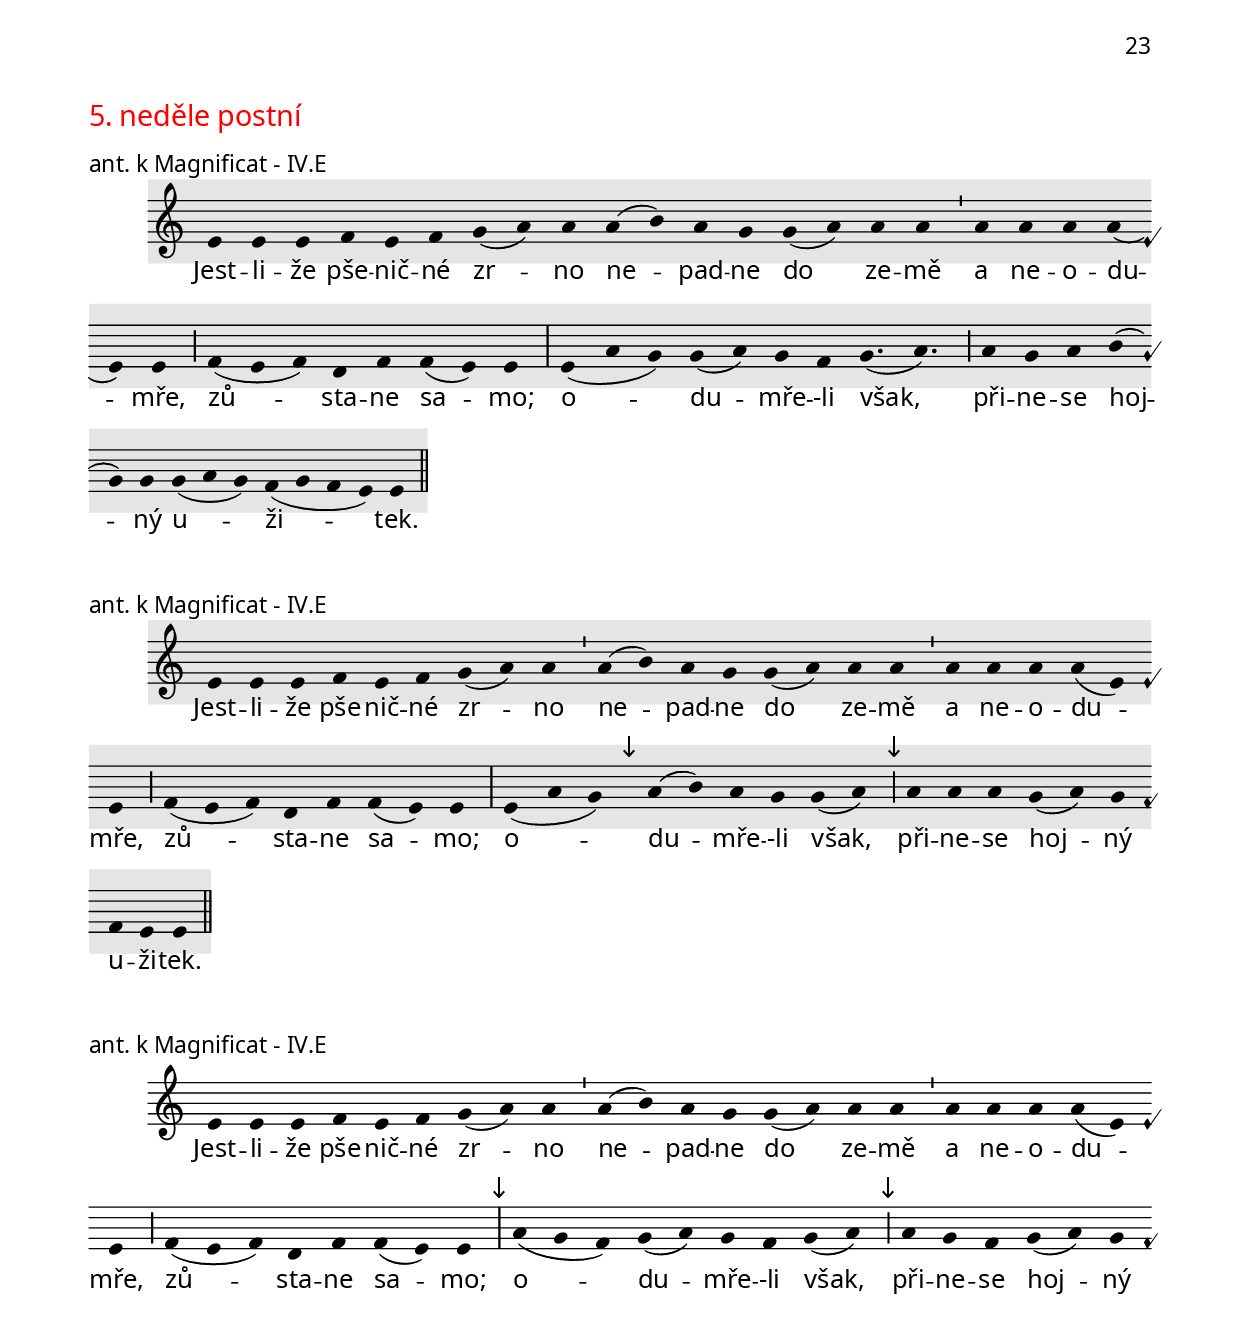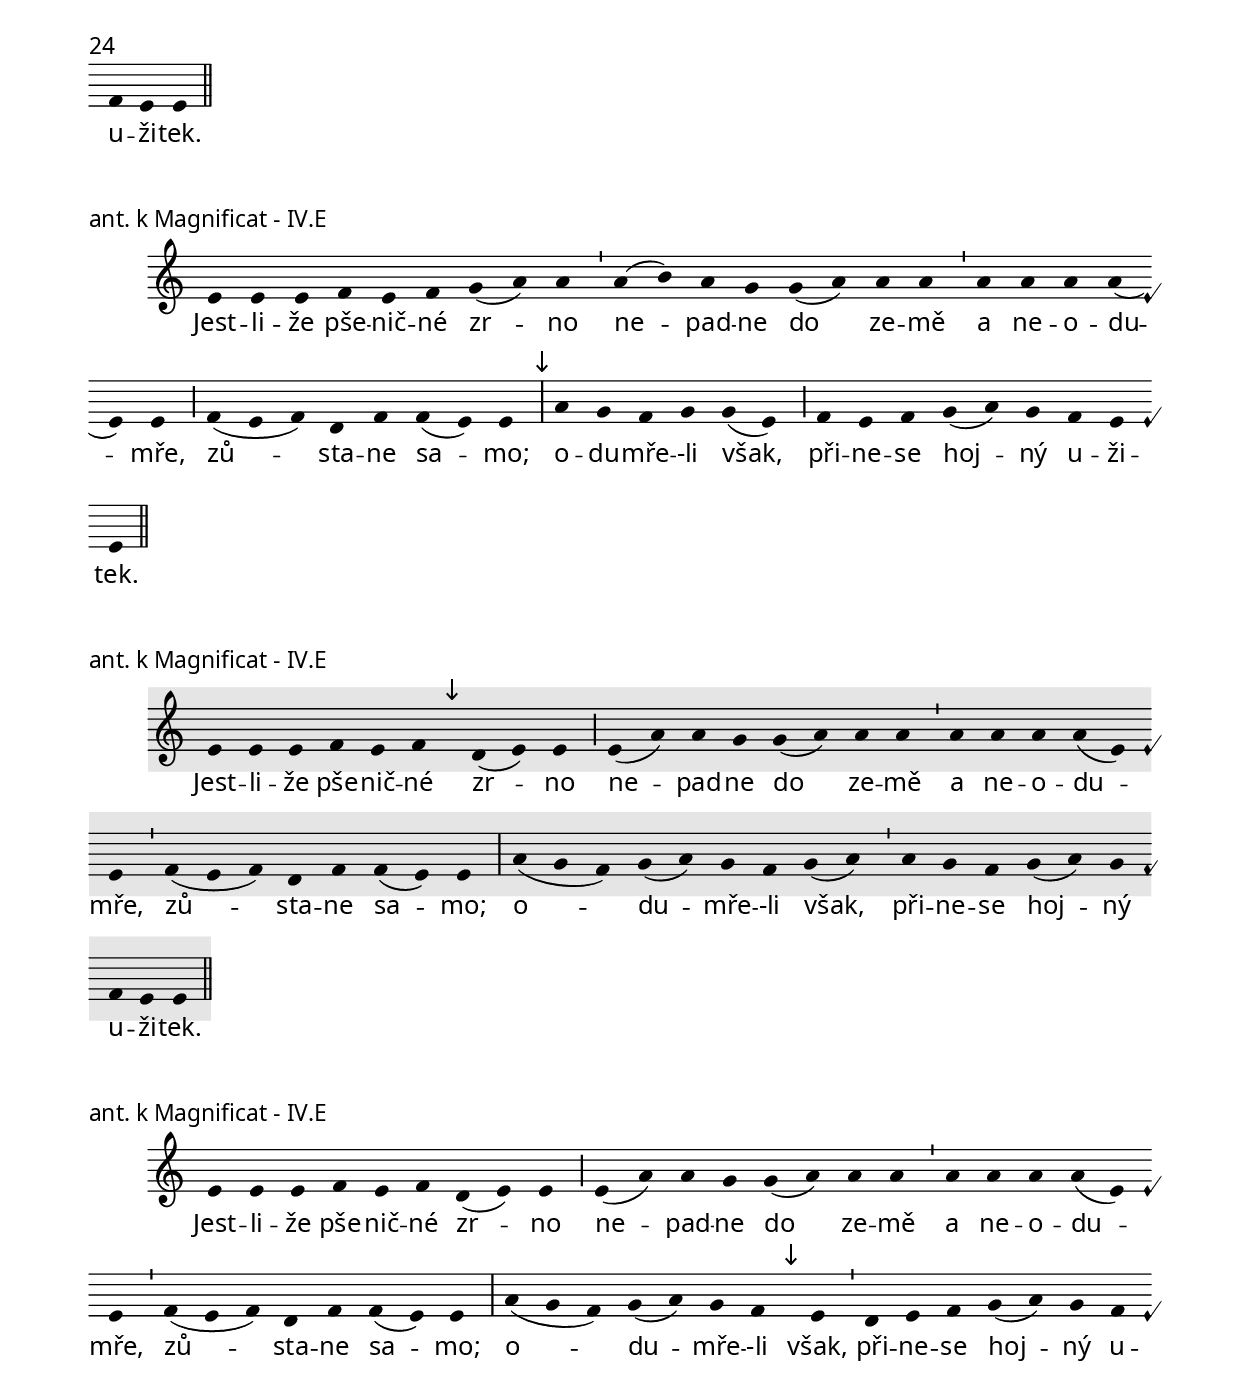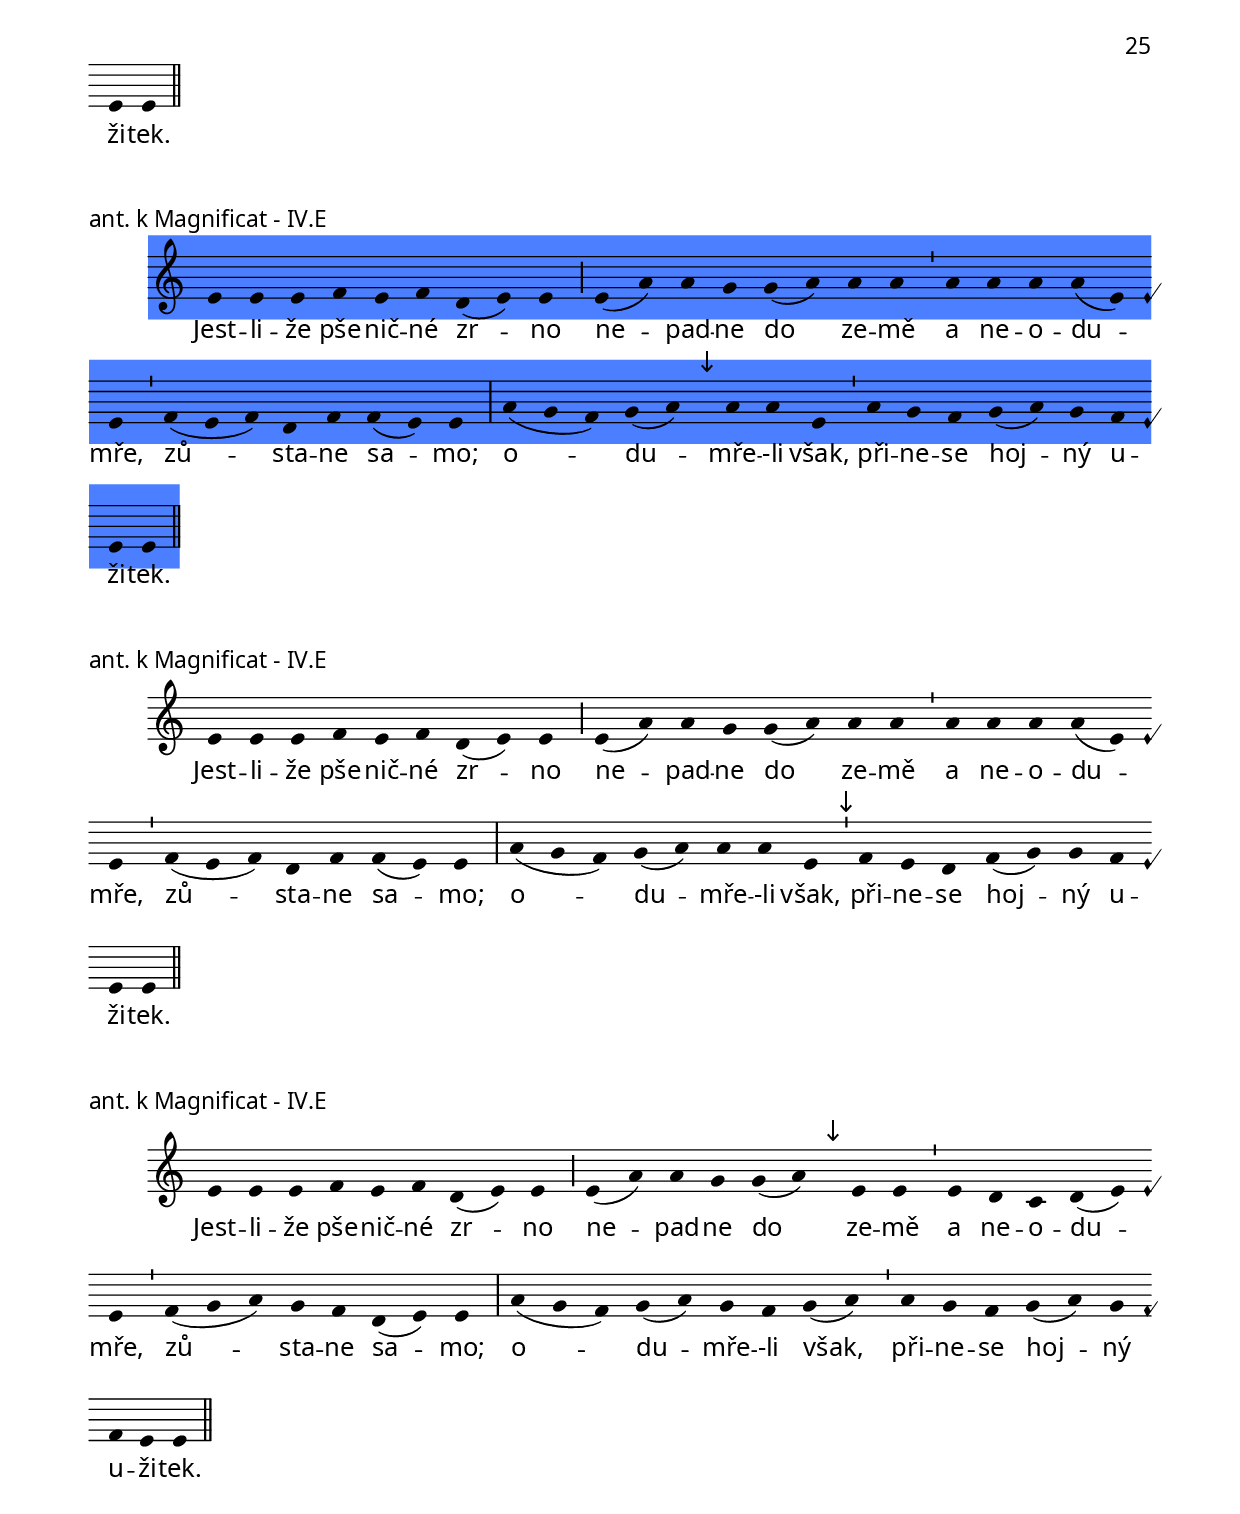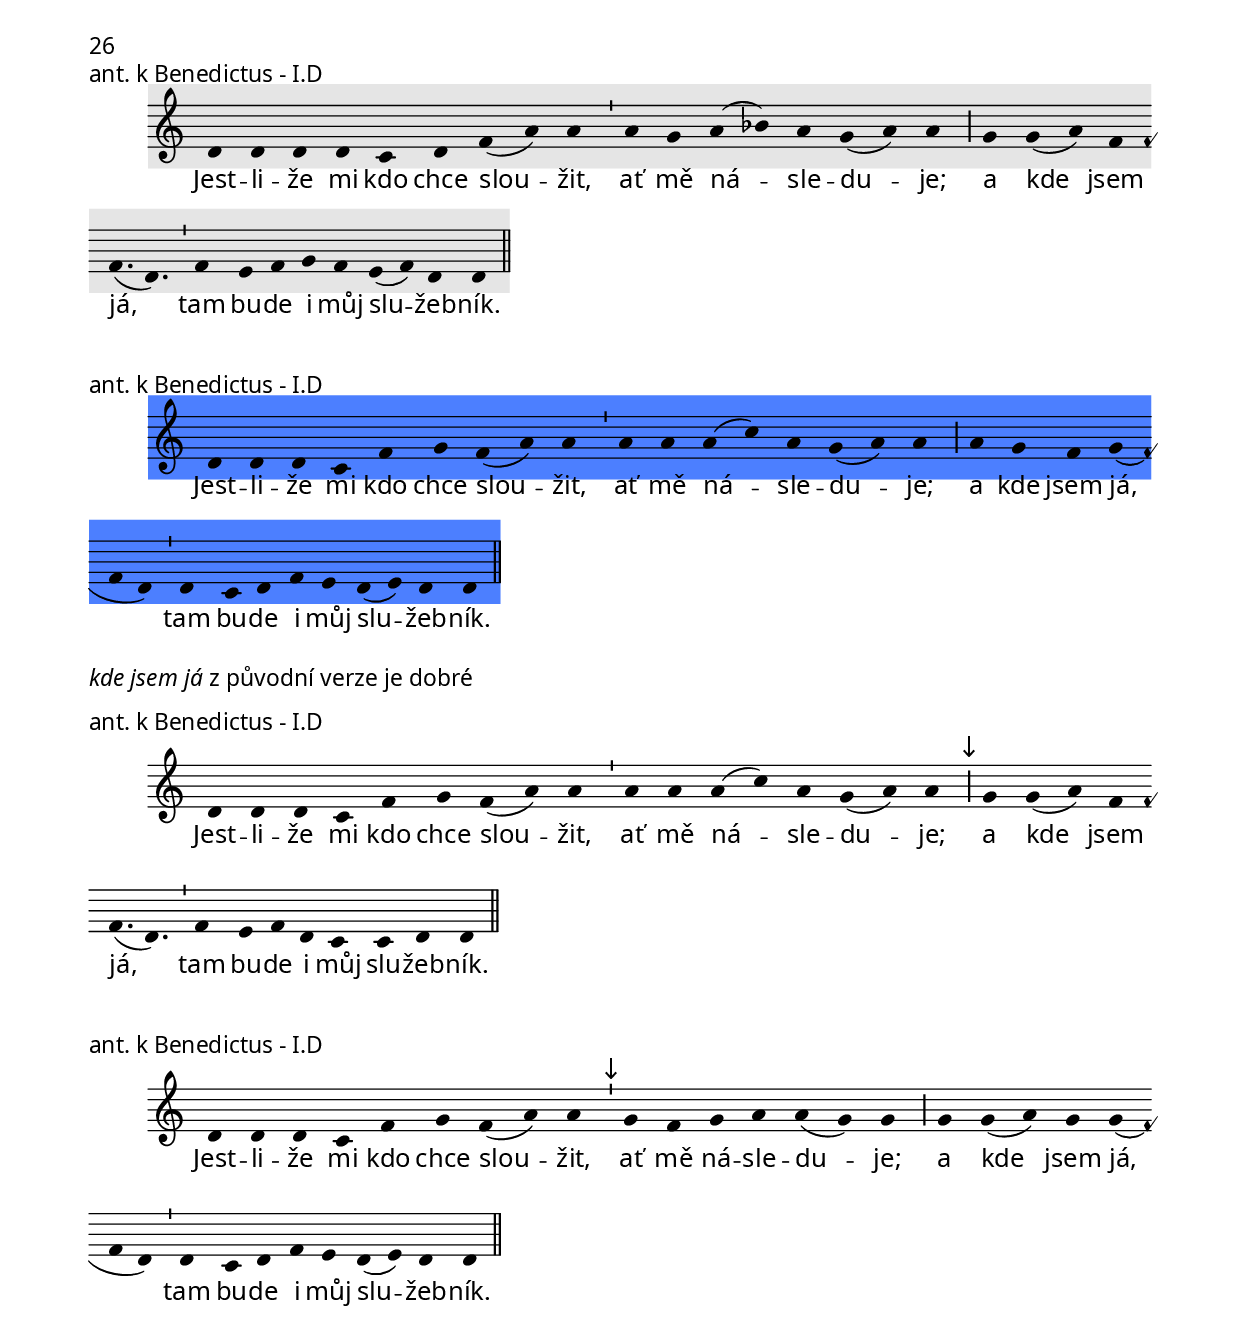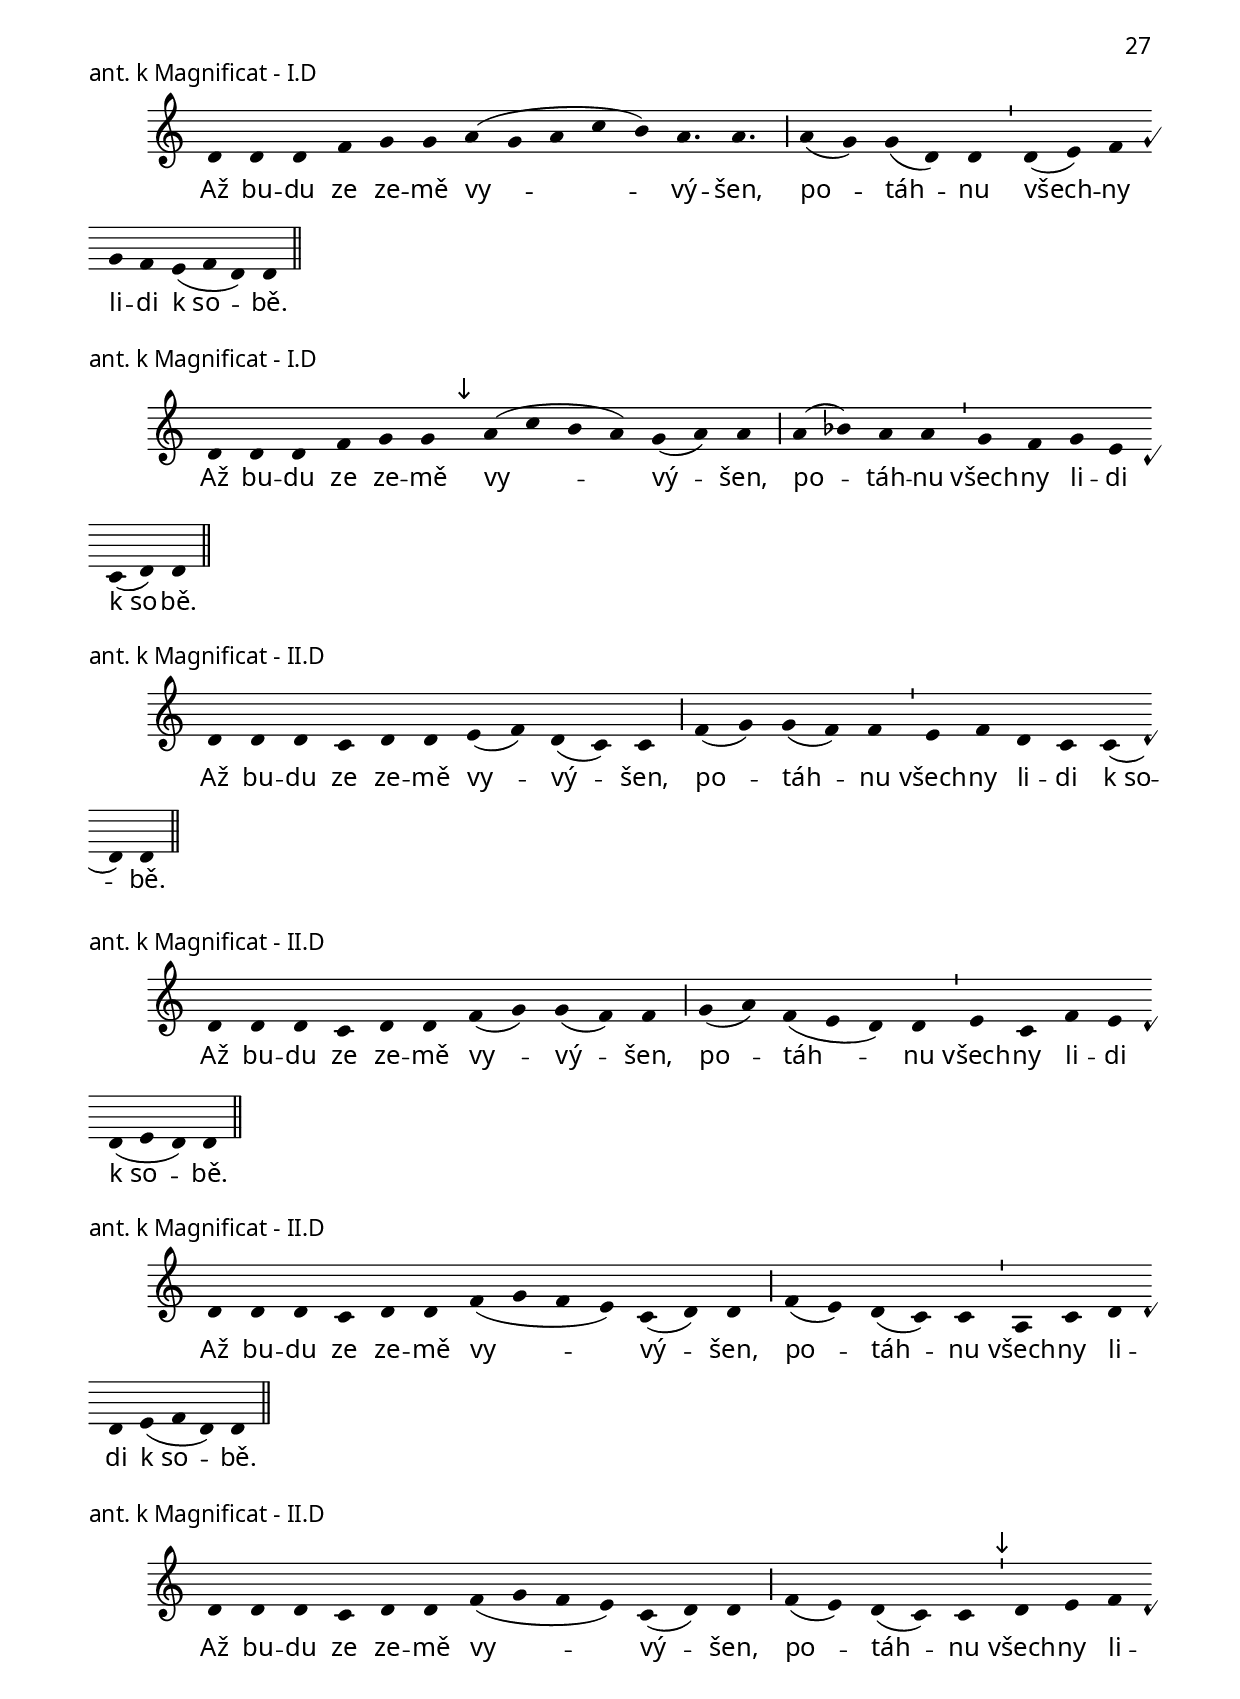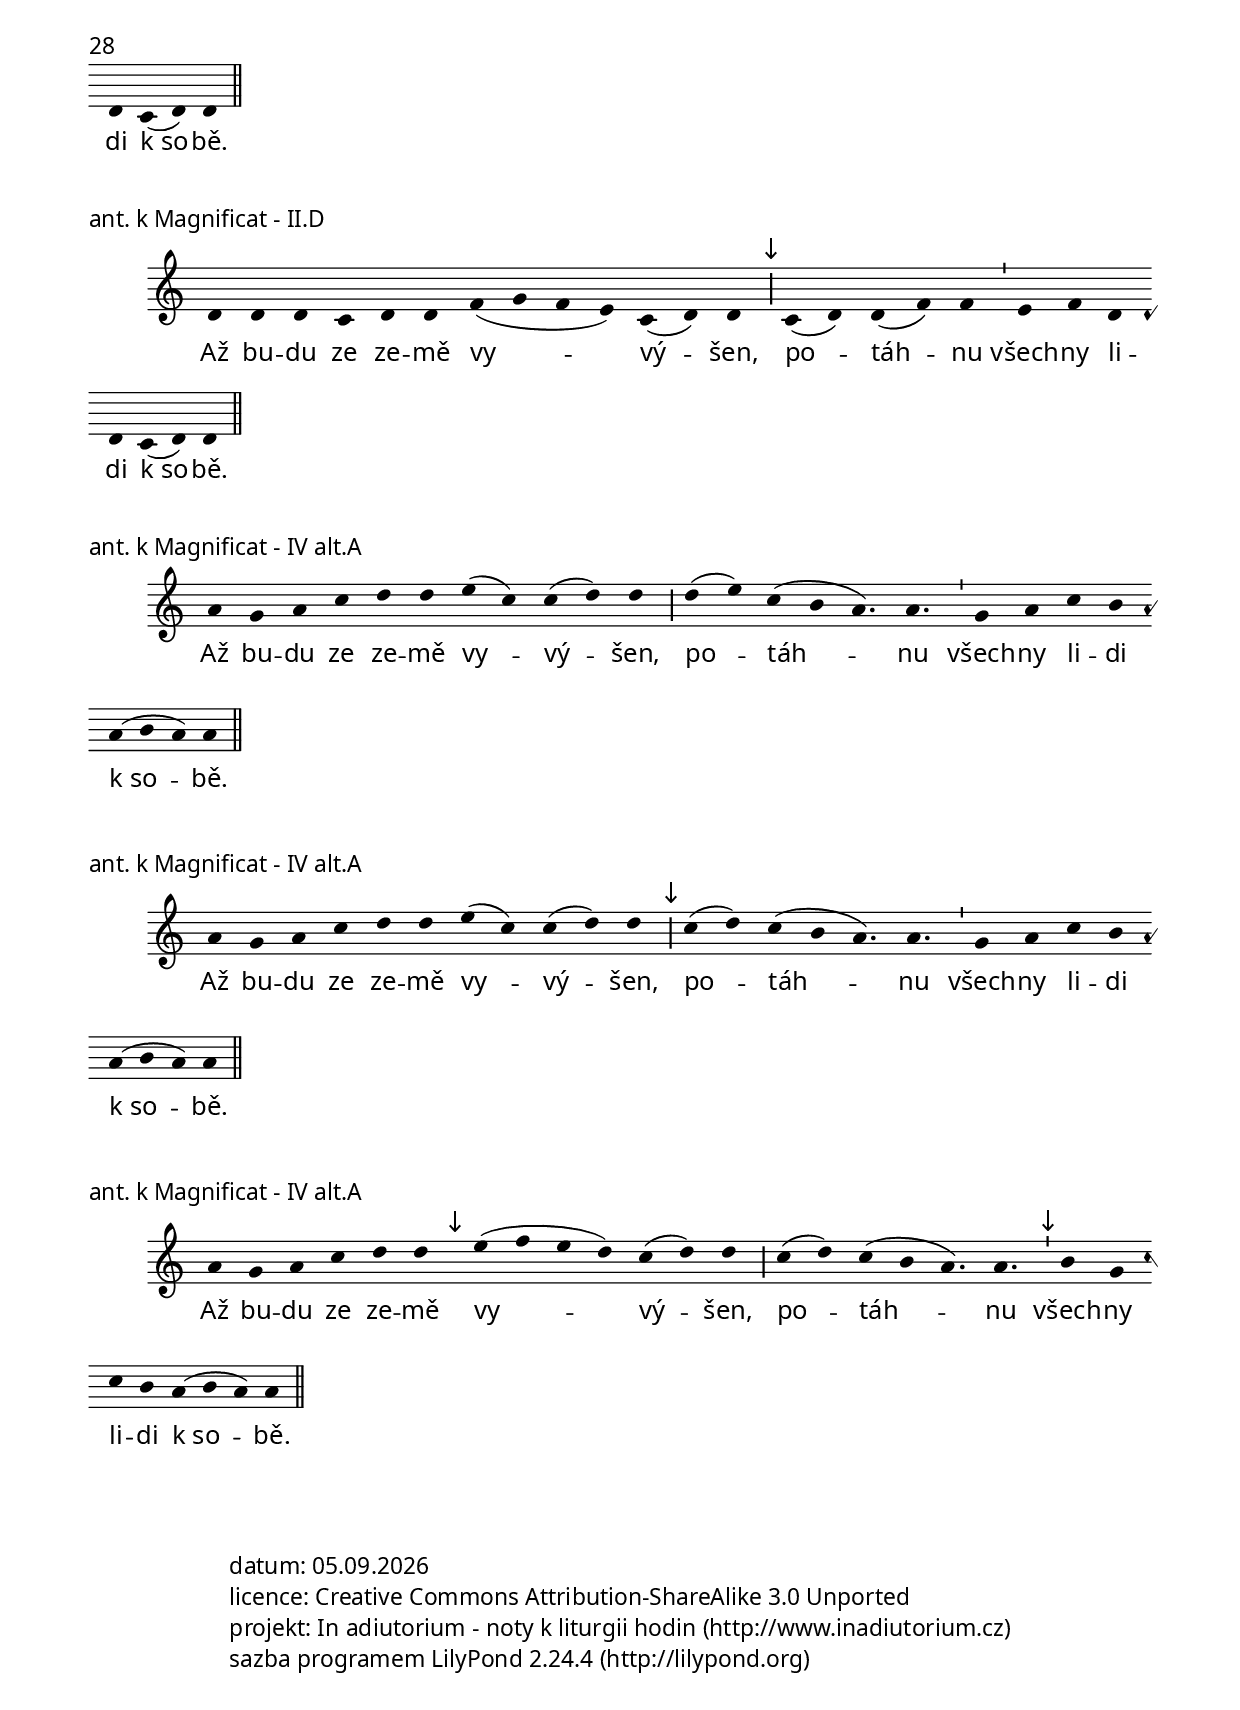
\include "../spolecne.ly"

\markup\nadpisDen{1. neděle postní}

\score {
  \relative c' {
    \zvyraznovacSedy
    \choralniRezim
    f4 f g a( bes) a a a g f g4.( a) \barMin
    a4 a a( bes) a( d,) d e f d d \barMax
    d d d d f( e) f g( a g) f g( a) a a \barMin
    a a( g) f e4.( d) d4 e( c) d( e d) d \barFinalis
  }
  \addlyrics {
    Je -- žíš byl na pouš -- ti čty -- ři -- cet dní
    a byl po -- kou -- šen od sa -- ta -- na,
    žil tam me -- zi di -- vo -- ký -- mi zví -- řa -- ty
    a an -- dě -- lé mu slou -- ži -- li.
  }
  \header {
    quid = "ant. k Magnificat"
    modus = "I"
    differentia = "f"
    psalmus = ""
    placet = "minimálně _divokými_ a _sloužili_ opravit"
    id = "imag1"
    piece = \markup {\sestavTitulekBezZalmu}
  }
}

\score {
  \relative c' {
    \zvyraznovacSedy
    \choralniRezim
    f4 f g a( bes) a a \mark\sipka g f g g( a) \barMaior
    \mark\sipka a f e d d e f d d \barMax
    \mark\sipka c d f e f g f e c d d( c) \barMaior
    f g f d d e( d) c( d) d \barFinalis
  }
  \addlyrics {
    Je -- žíš byl na pouš -- ti čty -- ři -- cet dní
    a byl po -- kou -- šen od sa -- ta -- na,
    žil tam me -- zi di -- vo -- ký -- mi zví -- řa -- ty
    a an -- dě -- lé mu slou -- ži -- li.
  }
  \header {
    quid = "ant. k Magnificat"
    modus = "I"
    differentia = "f"
    psalmus = ""
    id = "imag1"
    piece = \markup {\sestavTitulekBezZalmu}
  }
}

\score {
  \relative c' {
    \zvyraznovacModry
    \choralniRezim
    f4 f g a( bes) a a g f g g( a) \barMaior
    a \mark\sipka g f d d e f d d \barMax
    c d f \mark\sipka f g a g f d e d( c) \barMaior
    d f f e c e( f) d d \barFinalis
  }
  \addlyrics {
    Je -- žíš byl na pouš -- ti čty -- ři -- cet dní
    a byl po -- kou -- šen od sa -- ta -- na,
    žil tam me -- zi di -- vo -- ký -- mi zví -- řa -- ty
    a an -- dě -- lé mu slou -- ži -- li.
  }
  \header {
    quid = "ant. k Magnificat"
    modus = "I"
    differentia = "f"
    psalmus = ""
    id = "imag1"
    piece = \markup {\sestavTitulekBezZalmu}
  }
}

\score {
  \relative c' {
    \choralniRezim
    f4 f g a( bes) a a g f g g( a) \barMaior
    a g f d d e f d d \barMax
    c d f f g a g f \mark\sipka d( e) d( c) c \barMaior
    d f f e c e( f) d d \barFinalis
  }
  \addlyrics {
    Je -- žíš byl na pouš -- ti čty -- ři -- cet dní
    a byl po -- kou -- šen od sa -- ta -- na,
    žil tam me -- zi di -- vo -- ký -- mi zví -- řa -- ty
    a an -- dě -- lé mu slou -- ži -- li.
  }
  \header {
    quid = "ant. k Magnificat"
    modus = "I"
    differentia = "f"
    psalmus = ""
    id = "imag1"
    piece = \markup {\sestavTitulekBezZalmu}
  }
}

\pageBreak

\score {
  \relative c' {
    \zvyraznovacSedy
    \choralniRezim
    f4 g a a g f g( a) g( a) a \barMaior
    a b( c) c( a) a \barMin
    a( g) f g( f) e e( f) d d \barMax

    d d d c d \barMin
    f g g g g g g f g( a) a a \barMaior
    bes( a g) a( g) f( e) f4.( d) \barMin
    d4 c( d) d f e d( e) d d \barFinalis
  }
  \addlyrics {
    Je -- žíš při -- šel do Ga -- li -- le -- je
    a hlá -- sal tam
    Bo -- ží e -- van -- ge -- li -- um:

    Na -- pl -- nil se čas
    a při -- blí -- ži -- lo se Bo -- ží krá -- lov -- ství.
    Ob -- rať -- te se
    a věř -- te e -- van -- ge -- li -- u.
  }
  \header {
    quid = "ant. k Benedictus"
    modus = "I"
    differentia = "f"
    psalmus = ""
    id = "iben"
    fial = "antifony/mezidobi_nedeleB_02_10.ly#ne3b-ne1-mag"
    fons = "3. neděle v mezidobí, cyklus B, 1. nešpory, k Magnificat"
    piece = \markup {\sestavTitulekBezZalmu}
  }
}

\markup\aktualisace

\score {
  \relative c' {
    \zvyraznovacModry
    \choralniRezim
    f4 g a a g f g a a \barMaior
    a b( c) a( g) g \barMin
    a a g f e( f) d d \barMax

    d d d c d \barMin
    d f g g g g g f g( a) g g \barMaior
    a( bes) a( g) f g \barMin
    g f d f e c d d \barFinalis
  }
  \addlyrics {
    Je -- žíš při -- šel do Ga -- li -- le -- je
    a hlá -- sal tam
    Bo -- ží e -- van -- ge -- li -- um:

    Na -- pl -- nil se čas
    a při -- blí -- ži -- lo se Bo -- ží krá -- lov -- ství.
    Ob -- rať -- te se
    a věř -- te e -- van -- ge -- li -- u.
  }
  \header {
    quid = "ant. k Benedictus"
    modus = "I"
    differentia = "f"
    psalmus = ""
    id = "iben"
    fial = "antifony/mezidobi_nedeleB_02_10.ly#ne3b-ne1-mag"
    fons = "3. neděle v mezidobí, cyklus B, 1. nešpory, k Magnificat"
    piece = \markup {\sestavTitulekBezZalmu}
  }
}

\pageBreak

\score {
  \relative c'' {
    \zvyraznovacSedy
    \choralniRezim
    a( d) c d4. a \barMin a4 a( b) g g( a) a \barMaior
    a a a( g) f e( f d4.) d \barMin f4 e( d) f e g( a) a \barMaior
    a g4.( a) \barMin a4 b( c) c( d e) d( c) c4.( d) \barMin d4 c( b) a( b g a) a \barFinalis
  }
  \addlyrics {
    Bdi nad ná -- mi, náš Spa -- si -- te -- li,
    ať nás ne -- pře -- mů -- že lsti -- vý po -- ku -- ši -- tel;
    vždyť ty jsi náš po -- moc -- ník v_kaž -- dé do -- bě.
  }
  \header {
    quid = "ant. k Magnificat"
    modus = "IV alt"
    differentia = "A"
    psalmus = ""
    placet = "není zlá, ale rozsah je smrtící"
    id = "imag2"
    piece = \markup {\sestavTitulekBezZalmu}
  }
}

\score {
  \relative c'' {
    \zvyraznovacSedy
    \choralniRezim
    a( d) c d d \barMin
    d d( e) c c( d) d \barMaior
    d c( b) a g a a \barMin
    g a c d d( c) d \barMaior
    d c( d) \barMin
    d e( f) d c d( c) \barMin
    a g( a) c( b a) a \barFinalis
  }
  \addlyrics {
    Bdi nad ná -- mi,
    náš Spa -- si -- te -- li,
    ať nás ne -- pře -- mů -- že
    lsti -- vý po -- ku -- ši -- tel;
    vždyť ty
    jsi náš po -- moc -- ník
    v_kaž -- dé do -- bě.
  }
  \header {
    quid = "ant. k Magnificat"
    modus = "IV alt"
    differentia = "A"
    psalmus = ""
    id = "imag2"
    piece = \markup {\sestavTitulekBezZalmu}
  }
}

\score {
  \relative c'' {
    \zvyraznovacSedy
    \choralniRezim
    a( d) c \mark\sipka c( d) d \barMin
    d d( e) c c( d) d \barMaior
    d c( b) a g a a \barMin
    g a c d d( c) d \barMaior
    d \mark\sipka d
    c d e( f) d d( c) \barMin
    a g( a) c( b a) a \barFinalis
  }
  \addlyrics {
    Bdi nad ná -- mi,
    náš Spa -- si -- te -- li,
    ať nás ne -- pře -- mů -- že
    lsti -- vý po -- ku -- ši -- tel;
    vždyť ty
    jsi náš po -- moc -- ník
    v_kaž -- dé do -- bě.
  }
  \header {
    quid = "ant. k Magnificat"
    modus = "IV alt"
    differentia = "A"
    psalmus = ""
    placet = "závěr nesedí v modu a z listu nejsem schopný ho zazpívat"
    id = "imag2"
    piece = \markup {\sestavTitulekBezZalmu}
  }
}

\score {
  \relative c'' {
    \choralniRezim
    a( d) c c( d) d \barMin
    d \mark\sipka e f d d \barMaior
    d c( b) a g a a \barMin
    g a c d d( c) d \barMaior
    d d
    c d e( f) d d( c) \barMin
    a g( a) c( b a) a \barFinalis
  }
  \addlyrics {
    Bdi nad ná -- mi,
    náš Spa -- si -- te -- li,
    ať nás ne -- pře -- mů -- že
    lsti -- vý po -- ku -- ši -- tel;
    vždyť ty
    jsi náš po -- moc -- ník
    v_kaž -- dé do -- bě.
  }
  \header {
    quid = "ant. k Magnificat"
    modus = "IV alt"
    differentia = "A"
    psalmus = ""
    id = "imag2"
    piece = \markup {\sestavTitulekBezZalmu}
  }
}

\score {
  \relative c' {
    \zvyraznovacModry
    \choralniRezim
    e( a) g g( a) a \barMin
    a a( b) g g( a) a \barMaior
    a \mark\sipka g( f) e d e e \barMin
    d e g a a( g) a \barMaior
    a a
    g a \mark\sipka a( b) g g( f e) \barMin
    e d( e) g( f e) e \barFinalis
  }
  \addlyrics {
    Bdi nad ná -- mi,
    náš Spa -- si -- te -- li,
    ať nás ne -- pře -- mů -- že
    lsti -- vý po -- ku -- ši -- tel;
    vždyť ty
    jsi náš po -- moc -- ník
    v_kaž -- dé do -- bě.
  }
  \header {
    quid = "ant. k Magnificat"
    modus = "IV"
    differentia = "E"
    psalmus = ""
    id = "imag2"
    piece = \markup {\sestavTitulekBezZalmu}
  }
}

\pageBreak

\markup\nadpisDen{2. neděle postní}

\score {
  \relative c'' {
    \zvyraznovacSedy
    \choralniRezim
    a4 a a a a a g( a) b( c) c \barMaior
    c c c d( a) a \barMin c( b) a g g( a g) g \barMax
    a( c) c c c c b c d( c) b( a) a \barMaior
    a a( b a) g( f) e e e( f) e4. e \barFinalis
  }
  \addlyrics {
    Je -- žíš byl před ni -- mi pro -- mě -- něn
    a je -- ho o -- děv zá -- ři -- vě zbě -- lel.
    Zje -- vil se jim E -- li -- áš s_Moj -- ží -- šem
    a roz -- mlou -- va -- li s_Je -- ží -- šem.
  }
  \header {
    quid = "ant. k Magnificat"
    modus = "III"
    differentia = "a"
    psalmus = ""
    placet = "zkusit lépe"
    id = "iimag1"
    piece = \markup {\sestavTitulekBezZalmu}
  }
}

\score {
  \relative c'' {
    \choralniRezim
    g4 a b c a g g( a) g g \barMaior
    c c c c( d) c \barMin
    c( d) c a g g \barMaior
    f g a a b c a b( c) a( g) g \barMaior
    a f e d d f( a) g g \barFinalis
  }
  \addlyrics {
    Je -- žíš byl před ni -- mi pro -- mě -- něn
    a je -- ho o -- děv
    zá -- ři -- vě zbě -- lel.
    Zje -- vil se jim E -- li -- áš s_Moj -- ží -- šem
    a roz -- mlou -- va -- li s_Je -- ží -- šem.
  }
  \header {
    quid = "ant. k Magnificat"
    modus = "VIII"
    differentia = "G"
    psalmus = ""
    id = "iimag1"
    piece = \markup {\sestavTitulekBezZalmu}
  }
}

\score {
  \relative c'' {
    \choralniRezim
    g4 g g g f g g( a) a a \barMaior
    c c c b( a) g \barMin
    f( g) a a g g \barMaior
    f a c c d c d c( b) a a \barMaior
    a c b a g f( g) g g \barFinalis
  }
  \addlyrics {
    Je -- žíš byl před ni -- mi pro -- mě -- něn
    a je -- ho o -- děv
    zá -- ři -- vě zbě -- lel.
    Zje -- vil se jim E -- li -- áš s_Moj -- ží -- šem
    a roz -- mlou -- va -- li s_Je -- ží -- šem.
  }
  \header {
    quid = "ant. k Magnificat"
    modus = "VIII"
    differentia = "G"
    psalmus = ""
    id = "iimag1"
    piece = \markup {\sestavTitulekBezZalmu}
  }
}

\score {
  \relative c'' {
    \zvyraznovacSedy
    \choralniRezim
    g4 g g g f g g( a) a a \barMaior
    c c c b( a) g \barMin
    f( g) a a g g \barMaior
    f a c c d c d c( b) a a \barMaior
    a c b a g f( g) \mark\sipka a( g) g \barFinalis
  }
  \addlyrics {
    Je -- žíš byl před ni -- mi pro -- mě -- něn
    a je -- ho o -- děv
    zá -- ři -- vě zbě -- lel.
    Zje -- vil se jim E -- li -- áš s_Moj -- ží -- šem
    a roz -- mlou -- va -- li s_Je -- ží -- šem.
  }
  \header {
    quid = "ant. k Magnificat"
    modus = "VIII"
    differentia = "G"
    psalmus = ""
    id = "iimag1"
    piece = \markup {\sestavTitulekBezZalmu}
  }
}

\score {
  \relative c'' {
    \choralniRezim
    g4 g g \mark\sipka a g f g( a) g g \barMaior
    a c d c( b a) a \barMin
    b( c) a a g g \barMaior
    f a c c d c d c( b) a a \barMaior
    a c b a g \mark\sipka f( a) g g \barFinalis
  }
  \addlyrics {
    Je -- žíš byl před ni -- mi pro -- mě -- něn
    a je -- ho o -- děv
    zá -- ři -- vě zbě -- lel.
    Zje -- vil se jim E -- li -- áš s_Moj -- ží -- šem
    a roz -- mlou -- va -- li s_Je -- ží -- šem.
  }
  \header {
    quid = "ant. k Magnificat"
    modus = "VIII"
    differentia = "G"
    psalmus = ""
    id = "iimag1"
    piece = \markup {\sestavTitulekBezZalmu}
  }
}

\score {
  \relative c'' {
    \choralniRezim
    g4 g g a g f g( a) g g \barMaior
    a \mark\sipka g a a( c) c \barMin
    b( c) b a g g \barMaior
    c c c c d e d c( b) a a \barMaior
    a c b a g a( b) g g \barFinalis
  }
  \addlyrics {
    Je -- žíš byl před ni -- mi pro -- mě -- něn
    a je -- ho o -- děv
    zá -- ři -- vě zbě -- lel.
    Zje -- vil se jim E -- li -- áš s_Moj -- ží -- šem
    a roz -- mlou -- va -- li s_Je -- ží -- šem.
  }
  \header {
    quid = "ant. k Magnificat"
    modus = "VIII"
    differentia = "G"
    psalmus = ""
    id = "iimag1"
    piece = \markup {\sestavTitulekBezZalmu}
  }
}

\score {
  \relative c'' {
    \zvyraznovacSedy
    \choralniRezim
    g4 g g a g f g( a) g g \barMaior
    a g a a( c) c \barMin
    b( c) b a g g \barMaior
    c c c c d e d c( b) a a \barMin
    a c \mark\sipka c b g a( g) f( g) g \barFinalis
  }
  \addlyrics {
    Je -- žíš byl před ni -- mi pro -- mě -- něn
    a je -- ho o -- děv
    zá -- ři -- vě zbě -- lel.
    Zje -- vil se jim E -- li -- áš s_Moj -- ží -- šem
    a roz -- mlou -- va -- li s_Je -- ží -- šem.
  }
  \header {
    quid = "ant. k Magnificat"
    modus = "VIII"
    differentia = "G"
    psalmus = ""
    id = "iimag1"
    piece = \markup {\sestavTitulekBezZalmu}
  }
}

\markup\justify{
  Náprava toho, jak melodie klade důrazy.
  V dosavadní verzi je hlavní důraz položen na to, jak Ježíšův oděv zbělel,
  což je přitom jen dílčí detail proměnění.
}
\score {
  \relative c'' {
    \zvyraznovacModry
    \choralniRezim
    g4 g g a g \mark\sipka a a( c) c c \barMaior
    c c c c( d) c \barMin
    b( c) b a g g \barMaior
    c c c c d e d c( b) a a \barMin
    a c c b g a( g) f( g) g \barFinalis
  }
  \addlyrics {
    Je -- žíš byl před ni -- mi pro -- mě -- něn
    a je -- ho o -- děv
    zá -- ři -- vě zbě -- lel.
    Zje -- vil se jim E -- li -- áš s_Moj -- ží -- šem
    a roz -- mlou -- va -- li s_Je -- ží -- šem.
  }
  \header {
    quid = "ant. k Magnificat"
    modus = "VIII"
    differentia = "G"
    psalmus = ""
    id = "iimag1"
    piece = \markup {\sestavTitulekBezZalmu}
  }
}

\pageBreak

\score {
  \relative c'' {
    \zvyraznovacSedy
    \choralniRezim
    g4 g g g f g g( a) a \barMaior
    g4( bes a) a \barMin a g( d) d f e d d \barFinalis
  }
  \addlyrics {
    Pe -- tr ře -- kl Je -- ží -- šo -- vi:
    Mis -- tře, je do -- bře, že jsme ta -- dy.
  }
  \header {
    quid = "ant. k Benedictus"
    modus = "I"
    differentia = "g"
    psalmus = ""
    placet = "lépe"
    id = "iiben"
    piece = \markup {\sestavTitulekBezZalmu}
  }
}

\score {
  \relative c' {
    \choralniRezim
    f4 g a g bes a g( a) g \barMaior
    f( d) d \barMin
    f e f e c d d \barFinalis
  }
  \addlyrics {
    Pe -- tr ře -- kl Je -- ží -- šo -- vi:
    Mis -- tře,
    je do -- bře, že jsme ta -- dy.
  }
  \header {
    quid = "ant. k Benedictus"
    modus = "I"
    differentia = "f"
    psalmus = ""
    id = "iiben"
    piece = \markup {\sestavTitulekBezZalmu}
  }
}

\score {
  \relative c' {
    \choralniRezim
    f4 g a a g f g g \barMaior
    f( g f d) d \barMin
    f e c e f d d \barFinalis
  }
  \addlyrics {
    Pe -- tr ře -- kl Je -- ží -- šo -- vi:
    Mis -- tře,
    je do -- bře, že jsme ta -- dy.
  }
  \header {
    quid = "ant. k Benedictus"
    modus = "I"
    differentia = "f"
    psalmus = ""
    id = "iiben"
    piece = \markup {\sestavTitulekBezZalmu}
  }
}

\score {
  \relative c' {
    \zvyraznovacSedy
    \choralniRezim
    f4 g a a g f g g \barMaior
    f( g a) g \barMin
    g a f e f d d \barFinalis
  }
  \addlyrics {
    Pe -- tr ře -- kl Je -- ží -- šo -- vi:
    Mis -- tře,
    je do -- bře, že jsme ta -- dy.
  }
  \header {
    quid = "ant. k Benedictus"
    modus = "I"
    differentia = "f"
    psalmus = ""
    id = "iiben"
    piece = \markup {\sestavTitulekBezZalmu}
  }
}

\score {
  \relative c' {
    \zvyraznovacSedy
    \choralniRezim
    f4 g a a g f g g \barMaior
    \mark\sipka g( a bes a) g( a) \barMin
    a g f e f d d \barFinalis
  }
  \addlyrics {
    Pe -- tr ře -- kl Je -- ží -- šo -- vi:
    Mis -- tře,
    je do -- bře, že jsme ta -- dy.
  }
  \header {
    quid = "ant. k Benedictus"
    modus = "I"
    differentia = "f"
    psalmus = ""
    id = "iiben"
    piece = \markup {\sestavTitulekBezZalmu}
  }
}

\score {
  \relative c' {
    \choralniRezim
    f4 g a a g f g g \barMaior
    \mark\sipka a( bes a g) f( g) \barMin
    f e c e f d d \barFinalis
  }
  \addlyrics {
    Pe -- tr ře -- kl Je -- ží -- šo -- vi:
    Mis -- tře,
    je do -- bře, že jsme ta -- dy.
  }
  \header {
    quid = "ant. k Benedictus"
    modus = "I"
    differentia = "f"
    psalmus = ""
    id = "iiben"
    piece = \markup {\sestavTitulekBezZalmu}
  }
}

\score {
  \relative c' {
    \zvyraznovacModry
    \choralniRezim
    f4 g a a g f g g \barMaior
    a( bes a g) f( g) \barMin
    \mark\sipka g a f e f d d \barFinalis
  }
  \addlyrics {
    Pe -- tr ře -- kl Je -- ží -- šo -- vi:
    Mis -- tře,
    je do -- bře, že jsme ta -- dy.
  }
  \header {
    quid = "ant. k Benedictus"
    modus = "I"
    differentia = "f"
    psalmus = ""
    id = "iiben"
    piece = \markup {\sestavTitulekBezZalmu}
  }
}

\score {
  \relative c' {
    \choralniRezim
    f4 g a a g f g g \barMaior
    \mark\sipka f( e d c) c \barMin
    d d f e c d d \barFinalis
  }
  \addlyrics {
    Pe -- tr ře -- kl Je -- ží -- šo -- vi:
    Mis -- tře,
    je do -- bře, že jsme ta -- dy.
  }
  \header {
    quid = "ant. k Benedictus"
    modus = "I"
    differentia = "f"
    psalmus = ""
    id = "iiben"
    piece = \markup {\sestavTitulekBezZalmu}
  }
}

\score {
  \relative c' {
    \choralniRezim
    f4 g a a g f g g \barMaior
    \mark\sipka a( g a) d, \barMin
    f f g f e d d \barFinalis
  }
  \addlyrics {
    Pe -- tr ře -- kl Je -- ží -- šo -- vi:
    Mis -- tře,
    je do -- bře, že jsme ta -- dy.
  }
  \header {
    quid = "ant. k Benedictus"
    modus = "I"
    differentia = "f"
    psalmus = ""
    id = "iiben"
    piece = \markup {\sestavTitulekBezZalmu}
  }
}

\score {
  \relative c' {
    \choralniRezim
    f4 d f e c d c c \barMaior
    d( f) f \barMin
    f g a f e d d \barFinalis
  }
  \addlyrics {
    Pe -- tr ře -- kl Je -- ží -- šo -- vi:
    Mis -- tře,
    je do -- bře, že jsme ta -- dy.
  }
  \header {
    quid = "ant. k Benedictus"
    modus = "II"
    differentia = "D"
    psalmus = ""
    id = "iiben"
    piece = \markup {\sestavTitulekBezZalmu}
  }
}

\score {
  \relative c'' {
    \choralniRezim
    g4 a g f g a g g \barMaior
    a( c) c \barMin
    c b c b a g g \barFinalis
  }
  \addlyrics {
    Pe -- tr ře -- kl Je -- ží -- šo -- vi:
    Mis -- tře,
    je do -- bře, že jsme ta -- dy.
  }
  \header {
    quid = "ant. k Benedictus"
    modus = "VIII"
    differentia = "G"
    psalmus = ""
    id = "iiben"
    piece = \markup {\sestavTitulekBezZalmu}
  }
}

\score {
  \relative c'' {
    \choralniRezim
    \mark\sipka a4 a g f g a g g \barMaior
    a( c) c \barMin
    c b c b a g g \barFinalis
  }
  \addlyrics {
    Pe -- tr ře -- kl Je -- ží -- šo -- vi:
    Mis -- tře,
    je do -- bře, že jsme ta -- dy.
  }
  \header {
    quid = "ant. k Benedictus"
    modus = "VIII"
    differentia = "G*"
    psalmus = ""
    id = "iiben"
    piece = \markup {\sestavTitulekBezZalmu}
  }
}

\pageBreak

\score {
  \relative c' {
    \zvyraznovacSedy
    \choralniRezim
    d4( c d) d( f) f f e( g a) a \barMin a g( f) e( f) d d \barMax
    d4 d d d e( f) f e4.( c) \barMaior
    % a je mimo bezny rozsah modu I - ale budiz mi odpusteno.
    a4( d) d e4.( f) g4 a g d e \barMin
    d d d( f) e c( d) d \barFinalis
  }
  \addlyrics {
    Ob -- je -- vil se ob -- lak a za -- stí -- nil je.
    Z_ob -- la -- ku se o -- zval hlas:
    To je můj mi -- lo -- va -- ný Syn,
    to -- ho po -- slou -- chej -- te!
  }
  \header {
    quid = "ant. k Magnificat"
    modus = "I"
    differentia = "D"
    psalmus = ""
    id = "iimag2"
    piece = \markup {\sestavTitulekBezZalmu}
  }
}

\score {
  \relative c' {
    \choralniRezim
    d4 f g g g( a) g g a f f( g) g \barMin
    a a g f e( f) d( c) c \barMaior
    d d d( f g) \barMin f g a f g \barMaior
    f d f e c( d) d \barFinalis
  }
  \addlyrics {
    Ob -- je -- vil se ob -- lak a za -- stí -- nil je.
    Z_ob -- la -- ku se o -- zval hlas:
    To je můj mi -- lo -- va -- ný Syn,
    to -- ho po -- slou -- chej -- te!
  }
  \header {
    quid = "ant. k Magnificat"
    modus = "I"
    differentia = "D"
    psalmus = ""
    fial = "sanktoral/0806promenenipane.ly#2ne-a2?konec"
    id = "iimag2"
    piece = \markup {\sestavTitulekBezZalmu}
  }
}

\score {
  \relative c' {
    \choralniRezim
    d4 f g g g( a) g \mark\sipka f e f f( g) g \barMin
    a a g f e( f) d( c) c \barMaior
    d d d( f g) \barMin f g a f g \barMaior
    f d f e c( d) d \barFinalis
  }
  \addlyrics {
    Ob -- je -- vil se ob -- lak a za -- stí -- nil je.
    Z_ob -- la -- ku se o -- zval hlas:
    To je můj mi -- lo -- va -- ný Syn,
    to -- ho po -- slou -- chej -- te!
  }
  \header {
    quid = "ant. k Magnificat"
    modus = "I"
    differentia = "D"
    psalmus = ""
    fial = "sanktoral/0806promenenipane.ly#2ne-a2?konec"
    id = "iimag2"
    piece = \markup {\sestavTitulekBezZalmu}
  }
}

\score {
  \relative c'' {
    \choralniRezim
    a4 a a a g( a) g \mark\sipka f e f f( g) g \barMin
    a a g f e( f) d( c) c \barMaior
    d d d( f g) \barMin f g a f g \barMaior
    f d f e c( d) d \barFinalis
  }
  \addlyrics {
    Ob -- je -- vil se ob -- lak a za -- stí -- nil je.
    Z_ob -- la -- ku se o -- zval hlas:
    To je můj mi -- lo -- va -- ný Syn,
    to -- ho po -- slou -- chej -- te!
  }
  \header {
    quid = "ant. k Magnificat"
    modus = "I"
    differentia = "a2"
    psalmus = ""
    fial = "sanktoral/0806promenenipane.ly#2ne-a2?konec"
    id = "iimag2"
    piece = \markup {\sestavTitulekBezZalmu}
  }
}

\score {
  \relative c'' {
    \choralniRezim
    a4 a a a g( a) g f \mark\sipka g a g g \barMin
    a a g f e( f d) c d \barMaior
    d d d( f g) \barMin f g a f g \barMaior
    f d f e c( d) d \barFinalis
  }
  \addlyrics {
    Ob -- je -- vil se ob -- lak a za -- stí -- nil je.
    Z_ob -- la -- ku se o -- zval hlas:
    To je můj mi -- lo -- va -- ný Syn,
    to -- ho po -- slou -- chej -- te!
  }
  \header {
    quid = "ant. k Magnificat"
    modus = "I"
    differentia = "a2"
    psalmus = ""
    fial = "sanktoral/0806promenenipane.ly#2ne-a2?konec"
    id = "iimag2"
    piece = \markup {\sestavTitulekBezZalmu}
  }
}

\score {
  \relative c' {
    \choralniRezim
    \mark\sipka f4 g a a g( a) g f e f f( g) g \barMin
    a a g f e( f) d( c) c \barMaior
    d d d( f g) \barMin f g a f g \barMaior
    f d f e c( d) d \barFinalis
  }
  \addlyrics {
    Ob -- je -- vil se ob -- lak a za -- stí -- nil je.
    Z_ob -- la -- ku se o -- zval hlas:
    To je můj mi -- lo -- va -- ný Syn,
    to -- ho po -- slou -- chej -- te!
  }
  \header {
    quid = "ant. k Magnificat"
    modus = "I"
    differentia = "f"
    psalmus = ""
    fial = "sanktoral/0806promenenipane.ly#2ne-a2?konec"
    id = "iimag2"
    piece = \markup {\sestavTitulekBezZalmu}
  }
}

\score {
  \relative c' {
    \zvyraznovacZelenyII
    \choralniRezim
    f4 g a a \mark\sipka a( bes) a g f g g( a) a \barMin
    a a g f e( f d) c d \barMaior
    d d d( f g) \barMin f g a f g \barMaior
    f d f e c( d) d \barFinalis
  }
  \addlyrics {
    Ob -- je -- vil se ob -- lak a za -- stí -- nil je.
    Z_ob -- la -- ku se o -- zval hlas:
    To je můj mi -- lo -- va -- ný Syn,
    to -- ho po -- slou -- chej -- te!
  }
  \header {
    quid = "ant. k Magnificat"
    modus = "I"
    differentia = "f"
    psalmus = ""
    fial = "sanktoral/0806promenenipane.ly#2ne-a2?konec"
    id = "iimag2"
    piece = \markup {\sestavTitulekBezZalmu}
  }
}

\score {
  \relative c' {
    \zvyraznovacSedy
    \choralniRezim
    d4 f g g g( a) g f e f \mark\sipka d( c) c \barMaior
    d d d d d( f e) c d \barMax
    d d d( f g) \barMin f g a f g \barMaior
    f d f e c( d) d \barFinalis
  }
  \addlyrics {
    Ob -- je -- vil se ob -- lak a za -- stí -- nil je.
    Z_ob -- la -- ku se o -- zval hlas:
    To je můj mi -- lo -- va -- ný Syn,
    to -- ho po -- slou -- chej -- te!
  }
  \header {
    quid = "ant. k Magnificat"
    modus = "I"
    differentia = "D"
    psalmus = ""
    fial = "sanktoral/0806promenenipane.ly#2ne-a2?konec=20"
    id = "iimag2"
    piece = \markup {\sestavTitulekBezZalmu}
  }
}

\score {
  \relative c'' {
    \choralniRezim
    \mark\sipka a4 a g f g a g f e d( c) c \barMaior
    d d \mark\sipka c d d( f e) c d \barMax
    d d d( f g) \barMin f g a f g \barMaior
    f d f e c( d) d \barFinalis
  }
  \addlyrics {
    Ob -- je -- vil se ob -- lak a za -- stí -- nil je.
    Z_ob -- la -- ku se o -- zval hlas:
    To je můj mi -- lo -- va -- ný Syn,
    to -- ho po -- slou -- chej -- te!
  }
  \header {
    quid = "ant. k Magnificat"
    modus = "I"
    differentia = "D"
    psalmus = ""
    fial = "sanktoral/0806promenenipane.ly#2ne-a2?konec=20"
    id = "iimag2"
    piece = \markup {\sestavTitulekBezZalmu}
  }
}

\score {
  \relative c'' {
    \zvyraznovacModry
    \choralniRezim
    a4 a g f \mark\sipka g( a) g g f e d( c) c \barMaior
    d d c d d( f e) c d \barMax
    d d d( f g) \barMin f g a f g \barMaior
    f d f e c( d) d \barFinalis
  }
  \addlyrics {
    Ob -- je -- vil se ob -- lak a za -- stí -- nil je.
    Z_ob -- la -- ku se o -- zval hlas:
    To je můj mi -- lo -- va -- ný Syn,
    to -- ho po -- slou -- chej -- te!
  }
  \header {
    quid = "ant. k Magnificat"
    modus = "I"
    differentia = "D"
    psalmus = ""
    fial = "sanktoral/0806promenenipane.ly#2ne-a2?konec=20"
    id = "iimag2"
    piece = \markup {\sestavTitulekBezZalmu}
  }
}

\score {
  \relative c' {
    \choralniRezim
    f4 g a a a( bes) a g a g f( e) e \barMin
    a a g f g( f e) f d \barMaior
    d d d( f g) \barMin f g a f g \barMaior
    f d f e c( d) d \barFinalis
  }
  \addlyrics {
    Ob -- je -- vil se ob -- lak a za -- stí -- nil je.
    Z_ob -- la -- ku se o -- zval hlas:
    To je můj mi -- lo -- va -- ný Syn,
    to -- ho po -- slou -- chej -- te!
  }
  \header {
    quid = "ant. k Magnificat"
    modus = "I"
    differentia = "f"
    psalmus = ""
    fial = "sanktoral/0806promenenipane.ly#2ne-a2?konec"
    id = "iimag2"
    piece = \markup {\sestavTitulekBezZalmu}
  }
}

\pageBreak

\markup\nadpisDen{3. neděle postní}

\score {
  \relative c'' {
    \zvyraznovacSedy
    \choralniRezim
    a4 a b( c) c \barMaior
    % d e d c b a g a c b a( b) a a \barFinalis
    d( e d) c( d) d( a) a \barMin
    a( g) f g a c b a( b) a a \barFinalis
  }
  \addlyrics {
    Je -- žíš ře -- kl:
    Ne -- dě -- lej -- te z_do -- mu mé -- ho Ot -- ce trž -- ni -- ci.
  }
  \header {
    quid = "ant. k Magnificat"
    modus = "IV alt"
    differentia = "A"
    psalmus = ""
    id = "iiimag1"
    piece = \markup {\sestavTitulekBezZalmu}
  }
}

\markup{
  (Varianta schovaná v původní verzi v komentáři.)
}
\score {
  \relative c'' {
    \choralniRezim
    a4 a b( c) c \barMaior
    d e d c b a g a c b a( b) a a \barFinalis
  }
  \addlyrics {
    Je -- žíš ře -- kl:
    Ne -- dě -- lej -- te z_do -- mu mé -- ho Ot -- ce trž -- ni -- ci.
  }
  \header {
    quid = "ant. k Magnificat"
    modus = "IV alt"
    differentia = "A"
    psalmus = ""
    id = "iiimag1"
    piece = \markup {\sestavTitulekBezZalmu}
  }
}

\score {
  \relative c'' {
    \choralniRezim
    g4 a a( c) c \barMaior
    d( e) d c( d) d( c) \barMin c c c c b a g( a) g g \barFinalis
  }
  \addlyrics {
    Je -- žíš ře -- kl:
    Ne -- dě -- lej -- te z_do -- mu mé -- ho Ot -- ce trž -- ni -- ci.
  }
  \header {
    quid = "ant. k Magnificat"
    modus = "VII"
    differentia = "a"
    psalmus = ""
    id = "iiimag1"
    piece = \markup {\sestavTitulekBezZalmu}
  }
}

\score {
  \relative c'' {
    \choralniRezim
    g4 a a( c) c \barMaior
    d c b( c) a( g) \barMin a a g f g( a) a g( a) g g \barFinalis
  }
  \addlyrics {
    Je -- žíš ře -- kl:
    Ne -- dě -- lej -- te z_do -- mu mé -- ho Ot -- ce trž -- ni -- ci.
  }
  \header {
    quid = "ant. k Magnificat"
    modus = "VIII"
    differentia = "G"
    psalmus = ""
    id = "iiimag1"
    piece = \markup {\sestavTitulekBezZalmu}
  }
}

\score {
  \relative c'' {
    \choralniRezim
    c4 c b g
    b c a( g) g( a) \barMin a a g f g( a) a g( a) g g \barFinalis
  }
  \addlyrics {
    Je -- žíš ře -- kl:
    Ne -- dě -- lej -- te z_do -- mu mé -- ho Ot -- ce trž -- ni -- ci.
  }
  \header {
    quid = "ant. k Magnificat"
    modus = "VIII"
    differentia = "c"
    psalmus = ""
    id = "iiimag1"
    piece = \markup {\sestavTitulekBezZalmu}
  }
}

\score {
  \relative c'' {
    \choralniRezim
    c4 c b g
    b c a( g) g( a) \barMin a a \mark\sipka b c a g f g g \barFinalis
  }
  \addlyrics {
    Je -- žíš ře -- kl:
    Ne -- dě -- lej -- te z_do -- mu mé -- ho Ot -- ce trž -- ni -- ci.
  }
  \header {
    quid = "ant. k Magnificat"
    modus = "VIII"
    differentia = "c"
    psalmus = ""
    id = "iiimag1"
    piece = \markup {\sestavTitulekBezZalmu}
  }
}

\score {
  \relative c'' {
    \choralniRezim
    c4 c b g
    b c a( g) \mark\sipka g \barMin f g a b c a g( a) g g \barFinalis
  }
  \addlyrics {
    Je -- žíš ře -- kl:
    Ne -- dě -- lej -- te z_do -- mu mé -- ho Ot -- ce trž -- ni -- ci.
  }
  \header {
    quid = "ant. k Magnificat"
    modus = "VIII"
    differentia = "c"
    psalmus = ""
    id = "iiimag1"
    piece = \markup {\sestavTitulekBezZalmu}
  }
}

\score {
  \relative c'' {
    \zvyraznovacZeleny
    \choralniRezim
    c4 c b g
    \mark\sipka a g f( g) g \barMin f g a b c a g( a) g g \barFinalis
  }
  \addlyrics {
    Je -- žíš ře -- kl:
    Ne -- dě -- lej -- te z_do -- mu mé -- ho Ot -- ce trž -- ni -- ci.
  }
  \header {
    quid = "ant. k Magnificat"
    modus = "VIII"
    differentia = "c"
    psalmus = ""
    id = "iiimag1"
    piece = \markup {\sestavTitulekBezZalmu}
  }
}

\score {
  \relative c' {
    \choralniRezim
    f4 g g( a) a \barMin
    a( c) a g( a) g \barMin f g f e f d c d d \barFinalis
  }
  \addlyrics {
    Je -- žíš ře -- kl:
    Ne -- dě -- lej -- te z_do -- mu mé -- ho Ot -- ce trž -- ni -- ci.
  }
  \header {
    quid = "ant. k Magnificat"
    modus = "I"
    differentia = "f"
    psalmus = ""
    id = "iiimag1"
    piece = \markup {\sestavTitulekBezZalmu}
  }
}

\score {
  \relative c' {
    \zvyraznovacSedy
    \choralniRezim
    f4 g g( a) a \barMin
    \mark\sipka g f g( a) g \barMin f g f e f d c d d \barFinalis
  }
  \addlyrics {
    Je -- žíš ře -- kl:
    Ne -- dě -- lej -- te z_do -- mu mé -- ho Ot -- ce trž -- ni -- ci.
  }
  \header {
    quid = "ant. k Magnificat"
    modus = "I"
    differentia = "f"
    psalmus = ""
    id = "iiimag1"
    piece = \markup {\sestavTitulekBezZalmu}
  }
}

\score {
  \relative c' {
    \choralniRezim
    f4 g g( a) a \barMin
    g f g( a) g \barMin f g \mark\sipka a a g f g( a) f f \barFinalis
  }
  \addlyrics {
    Je -- žíš ře -- kl:
    Ne -- dě -- lej -- te z_do -- mu mé -- ho Ot -- ce trž -- ni -- ci.
  }
  \header {
    quid = "ant. k Magnificat"
    modus = "VI"
    differentia = "F"
    psalmus = ""
    id = "iiimag1"
    piece = \markup {\sestavTitulekBezZalmu}
  }
}

\score {
  \relative c' {
    \choralniRezim
    f4 g g( a) a \barMin
    g f g( a) g \barMin \mark\sipka a a g f d f g f f \barFinalis
  }
  \addlyrics {
    Je -- žíš ře -- kl:
    Ne -- dě -- lej -- te z_do -- mu mé -- ho Ot -- ce trž -- ni -- ci.
  }
  \header {
    quid = "ant. k Magnificat"
    modus = "VI"
    differentia = "F"
    psalmus = ""
    id = "iiimag1"
    piece = \markup {\sestavTitulekBezZalmu}
  }
}

\score {
  \relative c' {
    \choralniRezim
    f4 g g( a) a \barMin
    \mark\sipka bes a g( a) g \barMin f g f e f d c d d \barFinalis
  }
  \addlyrics {
    Je -- žíš ře -- kl:
    Ne -- dě -- lej -- te z_do -- mu mé -- ho Ot -- ce trž -- ni -- ci.
  }
  \header {
    quid = "ant. k Magnificat"
    modus = "I"
    differentia = "f"
    psalmus = ""
    id = "iiimag1"
    piece = \markup {\sestavTitulekBezZalmu}
  }
}

\score {
  \relative c' {
    \choralniRezim
    e4 g g( a) a \barMin
    b a g( a) g \barMin f g a g f e d e e \barFinalis
  }
  \addlyrics {
    Je -- žíš ře -- kl:
    Ne -- dě -- lej -- te z_do -- mu mé -- ho Ot -- ce trž -- ni -- ci.
  }
  \header {
    quid = "ant. k Magnificat"
    modus = "IV"
    differentia = "E"
    psalmus = ""
    id = "iiimag1"
    piece = \markup {\sestavTitulekBezZalmu}
  }
}

\score {
  \relative c' {
    \zvyraznovacModry
    \choralniRezim
    e4 g g( a) a \barMin
    b a g( a) g \barMin \mark\sipka a a g f g( a) g f e e \barFinalis
  }
  \addlyrics {
    Je -- žíš ře -- kl:
    Ne -- dě -- lej -- te z_do -- mu mé -- ho Ot -- ce trž -- ni -- ci.
  }
  \header {
    quid = "ant. k Magnificat"
    modus = "IV"
    differentia = "E"
    psalmus = ""
    id = "iiimag1"
    piece = \markup {\sestavTitulekBezZalmu}
  }
}

\pageBreak

\score {
  \relative c'' {
    \zvyraznovacSedy
    \choralniRezim
    a a g a f4.( g) \barMin g4( bes) a4. a \barMaior
    a4 g( a) f f4.( d) \barMin d4 c d d( f e) d d \barMax
    d d d f( g) g( a g4.) g \barMin f4( g f) e c( d) d \barFinalis
  }
  \addlyrics {
    Zboř -- te ten -- to chrám, pra -- ví Pán,
    a ve třech dnech jej za -- se po -- sta -- vím.
    Ře -- kl to o chrá -- mu své -- ho tě -- la.
  }
  \header {
    quid = "ant. k Benedictus"
    modus = "I"
    differentia = "a"
    psalmus = ""
    id = "iiiben"
    placet = "_o chrámu_ je špatně"
    fons = "velké kusy z: Bílá sobota, nešpory, 3. ant."
    fial = "pust_triduum.ly#so-nesp-ant3?upraveno"
    piece = \markup {\sestavTitulekBezZalmu}
  }
}

\markup{Upraveno společně se zdrojovou antifonou}

\score {
  \relative c'' {
    \zvyraznovacSedy
    \choralniRezim
    a a g a f( g) \barMin g( bes) a a \barMaior
    a g( a) f f( d) \barMin d4 c d d( f e) d d \barMax
    d d d d \mark\sipka f( g) g g \barMin f4( g f) e c( d) d \barFinalis
  }
  \addlyrics {
    Zboř -- te ten -- to chrám, pra -- ví Pán,
    a ve třech dnech jej za -- se po -- sta -- vím.
    Ře -- kl to o chrá -- mu své -- ho tě -- la.
  }
  \header {
    quid = "ant. k Benedictus"
    modus = "I"
    differentia = "a"
    psalmus = ""
    id = "iiiben"
    fons = "velké kusy z: Bílá sobota, nešpory, 3. ant."
    fial = "pust_triduum.ly#so-nesp-ant3?upraveno"
    piece = \markup {\sestavTitulekBezZalmu}
  }
}

\score {
  \relative c'' {
    \zvyraznovacSedy
    \choralniRezim
    a a g a f( g) \barMin g( bes) a a \barMaior
    a g( a) f f( d) \barMin d4 c d d( f e) d d \barMax
    \mark\sipka f e d f( g) g g \barMin f4( g f) e c( d) d \barFinalis
  }
  \addlyrics {
    Zboř -- te ten -- to chrám, pra -- ví Pán,
    a ve třech dnech jej za -- se po -- sta -- vím.
    Ře -- kl to o chrá -- mu své -- ho tě -- la.
  }
  \header {
    quid = "ant. k Benedictus"
    modus = "I"
    differentia = "a"
    psalmus = ""
    id = "iiiben"
    fons = "velké kusy z: Bílá sobota, nešpory, 3. ant."
    fial = "pust_triduum.ly#so-nesp-ant3?upraveno"
    piece = \markup {\sestavTitulekBezZalmu}
  }
}

\markup{
  (o díl víc beze změny podle zdroje)
}
\score {
  \relative c'' {
    \zvyraznovacModry
    \choralniRezim
    a a g a f( g) \barMin g( bes) a a \barMaior
    \mark\sipka g g( a) f f( d) \barMin d4 c d d( f e) d d \barMax
    f e d f( g) g g \barMin f4( g f) e c( d) d \barFinalis
  }
  \addlyrics {
    Zboř -- te ten -- to chrám, pra -- ví Pán,
    a ve třech dnech jej za -- se po -- sta -- vím.
    Ře -- kl to o chrá -- mu své -- ho tě -- la.
  }
  \header {
    quid = "ant. k Benedictus"
    modus = "I"
    differentia = "a"
    psalmus = ""
    id = "iiiben"
    fons = "velké kusy z: Bílá sobota, nešpory, 3. ant."
    fial = "pust_triduum.ly#so-nesp-ant3?cast=3-4,6"
    piece = \markup {\sestavTitulekBezZalmu}
  }
}

\score {
  \relative c'' {
    \choralniRezim
    a a g a f( g) \barMin g( bes) a a \barMaior
    a g( a) f f( d) \barMin d4 c d d( f e) d d \barMax
    f e d f( g) g g \barMin \mark\sipka f4( e) c c( d) d \barFinalis
  }
  \addlyrics {
    Zboř -- te ten -- to chrám, pra -- ví Pán,
    a ve třech dnech jej za -- se po -- sta -- vím.
    Ře -- kl to o chrá -- mu své -- ho tě -- la.
  }
  \header {
    quid = "ant. k Benedictus"
    modus = "I"
    differentia = "a"
    psalmus = ""
    id = "iiiben"
    fons = "velké kusy z: Bílá sobota, nešpory, 3. ant."
    fial = "pust_triduum.ly#so-nesp-ant3?upraveno"
    piece = \markup {\sestavTitulekBezZalmu}
  }
}

\score {
  \relative c'' {
    \choralniRezim
    a a g a f( g) \barMin g( bes) a a \barMaior
    a g( a) f f( d) \barMin d4 c d d( f e) d d \barMax
    f e d f( g) g g \barMin f4( e) c \mark\sipka e( f d) d \barFinalis
  }
  \addlyrics {
    Zboř -- te ten -- to chrám, pra -- ví Pán,
    a ve třech dnech jej za -- se po -- sta -- vím.
    Ře -- kl to o chrá -- mu své -- ho tě -- la.
  }
  \header {
    quid = "ant. k Benedictus"
    modus = "I"
    differentia = "a"
    psalmus = ""
    id = "iiiben"
    fons = "velké kusy z: Bílá sobota, nešpory, 3. ant."
    fial = "pust_triduum.ly#so-nesp-ant3?upraveno"
    piece = \markup {\sestavTitulekBezZalmu}
  }
}

\markup\justify{
  Závěr převzatý ze zdrojové antifony s tou úpravou vynucenou odlišným textem
  nefunguje zdaleka tak dobře, jako tam. Možná bude lepší od zdrojové antifony
  se tady oddělit.
}
\score {
  \relative c'' {
    \choralniRezim
    a a g a f( g) \barMin g( bes) a a \barMaior
    a g( a) f f( d) \barMin d4 c d d( f e) d d \barMax
    f e d f( g) \mark\sipka a( g) g \barMin f e c( d) d \barFinalis
  }
  \addlyrics {
    Zboř -- te ten -- to chrám, pra -- ví Pán,
    a ve třech dnech jej za -- se po -- sta -- vím.
    Ře -- kl to o chrá -- mu své -- ho tě -- la.
  }
  \header {
    quid = "ant. k Benedictus"
    modus = "I"
    differentia = "a"
    psalmus = ""
    id = "iiiben"
    fons = "velké kusy z: Bílá sobota, nešpory, 3. ant."
    fial = "pust_triduum.ly#so-nesp-ant3?upraveno"
    piece = \markup {\sestavTitulekBezZalmu}
  }
}

\score {
  \relative c'' {
    \choralniRezim
    a a g a f( g) \barMin g( bes) a a \barMaior
    a g( a) f f( d) \barMin d4 c d d( f e) d d \barMax
    f e d \mark\sipka c( d) c c \barMin d( f) e c( d) d \barFinalis
  }
  \addlyrics {
    Zboř -- te ten -- to chrám, pra -- ví Pán,
    a ve třech dnech jej za -- se po -- sta -- vím.
    Ře -- kl to o chrá -- mu své -- ho tě -- la.
  }
  \header {
    quid = "ant. k Benedictus"
    modus = "I"
    differentia = "a"
    psalmus = ""
    id = "iiiben"
    fons = "velké kusy z: Bílá sobota, nešpory, 3. ant."
    fial = "pust_triduum.ly#so-nesp-ant3?upraveno"
    piece = \markup {\sestavTitulekBezZalmu}
  }
}

\score {
  \relative c'' {
    \choralniRezim
    a a g a f( g) \barMin \mark\sipka g a a \barMaior
    a g( a) f f( d) \barMin d4 c d d( f e) d d \barMax
    f e d f( g) g g \barMin f4( g f) e c( d) d \barFinalis
  }
  \addlyrics {
    Zboř -- te ten -- to chrám, pra -- ví Pán,
    a ve třech dnech jej za -- se po -- sta -- vím.
    Ře -- kl to o chrá -- mu své -- ho tě -- la.
  }
  \header {
    quid = "ant. k Benedictus"
    modus = "I"
    differentia = "a"
    psalmus = ""
    id = "iiiben"
    fons = "velké kusy z: Bílá sobota, nešpory, 3. ant."
    fial = "pust_triduum.ly#so-nesp-ant3?upraveno"
    piece = \markup {\sestavTitulekBezZalmu}
  }
}

\pageBreak

\score {
  \relative c'' {
    \zvyraznovacSedy
    \choralniRezim
    g4 f g a c c c d c b c a4. a \barMaior
    a4 g( a) a a g( f) f( d) d \barMin
    d e( f) e( f d) d \barFinalis
  }
  \addlyrics {
    Mno -- ho jich u -- vě -- ři -- lo v_Je -- ží -- šo -- vo jmé -- no,
    když vi -- dě -- li zna -- me -- ní, kte -- rá ko -- nal.
  }
  \header {
    quid = "ant. k Magnificat"
    modus = "I"
    differentia = "g"
    psalmus = ""
    placet = "zjevně modus VIII"
    id = "iiimag2"
    piece = \markup {\sestavTitulekBezZalmu}
  }
}

\score {
  \relative c'' {
    \zvyraznovacModry
    \choralniRezim
    g4 f g a c c c d c b c a a \barMaior
    c c b a b a g \barMin
    f g( a) g g \barFinalis
  }
  \addlyrics {
    Mno -- ho jich u -- vě -- ři -- lo v_Je -- ží -- šo -- vo jmé -- no,
    když vi -- dě -- li zna -- me -- ní,
    kte -- rá ko -- nal.
  }
  \header {
    quid = "ant. k Magnificat"
    modus = "VIII"
    differentia = "G"
    psalmus = ""
    id = "iiimag2"
    piece = \markup {\sestavTitulekBezZalmu}
  }
}

\score {
  \relative c'' {
    \zvyraznovacSedy
    \choralniRezim
    g4 f g a c c c d c b c a a \barMaior
    c c \mark\sipka c c b a g \barMin
    f g( a) g g \barFinalis
  }
  \addlyrics {
    Mno -- ho jich u -- vě -- ři -- lo v_Je -- ží -- šo -- vo jmé -- no,
    když vi -- dě -- li zna -- me -- ní,
    kte -- rá ko -- nal.
  }
  \header {
    quid = "ant. k Magnificat"
    modus = "VIII"
    differentia = "G"
    psalmus = ""
    id = "iiimag2"
    piece = \markup {\sestavTitulekBezZalmu}
  }
}

\score {
  \relative c'' {
    \choralniRezim
    g4 f \mark\sipka a b c a a b c b a g g \barMaior
    c c b a b a g \barMin
    f g( a) g g \barFinalis
  }
  \addlyrics {
    Mno -- ho jich u -- vě -- ři -- lo v_Je -- ží -- šo -- vo jmé -- no,
    když vi -- dě -- li zna -- me -- ní,
    kte -- rá ko -- nal.
  }
  \header {
    quid = "ant. k Magnificat"
    modus = "VIII"
    differentia = "G"
    psalmus = ""
    id = "iiimag2"
    piece = \markup {\sestavTitulekBezZalmu}
  }
}

\pageBreak

\markup\nadpisDen{4. neděle postní}

\score {
  \relative c'' {
    \zvyraznovacSedy
    \choralniRezim
    g4 g g( c) c b( c) a( g) g a g f e( f g) g \barMaior
    g g g g a( c) b( c) c c d( c) b( a) a \barMax
    a a a( g) g \barMin g f g g( a) a \barMaior
    a b c c( a) a g( a) f g( a g) g \barFinalis
  }
  \addlyrics {
    Ja -- ko Moj -- žíš vy -- vý -- šil na pouš -- ti ha -- da,
    tak mu -- sí být vy -- vý -- šen Syn člo -- vě -- ka,
    a -- by kaž -- dý, kdo v_ně -- ho vě -- ří,
    měl skr -- ze ně -- ho ži -- vot věč -- ný.
  }
  \header {
    quid = "ant. k Magnificat"
    modus = "VIII"
    differentia = "G"
    psalmus = ""
    id = "ivmag1"
    fons = "rozsáhlá výpůjčka melodie z: pondělí Svatého týdne, ant. k Magnificat"
    placet = "od _aby každý_ snad půjde lépe"
    fial = "pust_svatytyden.ly#po-ne-amag?upraveno"
    piece = \markup {\sestavTitulekBezZalmu}
  }
}

\score {
  \relative c'' {
    \zvyraznovacSedy
    \choralniRezim
    g4 g g( c) c b( c) a( g) g a g f e( f g) g \barMaior
    g g g g a( c) b( c) c c d( c) b( a) a \barMax
    a a a( g) g \barMin g f g g( a) a \barMaior
    a b c \mark\sipka a a b a g g \barFinalis
  }
  \addlyrics {
    Ja -- ko Moj -- žíš vy -- vý -- šil na pouš -- ti ha -- da,
    tak mu -- sí být vy -- vý -- šen Syn člo -- vě -- ka,
    a -- by kaž -- dý, kdo v_ně -- ho vě -- ří,
    měl skr -- ze ně -- ho ži -- vot věč -- ný.
  }
  \header {
    quid = "ant. k Magnificat"
    modus = "VIII"
    differentia = "G"
    psalmus = ""
    id = "ivmag1"
    fons = "rozsáhlá výpůjčka melodie z: pondělí Svatého týdne, ant. k Magnificat"
    fial = "pust_svatytyden.ly#po-ne-amag?upraveno"
    piece = \markup {\sestavTitulekBezZalmu}
  }
}

\score {
  \relative c'' {
    \zvyraznovacSedy
    \choralniRezim
    g4 g g( c) c b( c) a( g) g a g f e( f g) g \barMaior
    g g g g a( c) b( c) c c d( c) b( a) a \barMax
    a a a( g) g \barMin g f g g( a) a \barMaior
    a b c a a \mark\sipka g f g( a g) g \barFinalis
  }
  \addlyrics {
    Ja -- ko Moj -- žíš vy -- vý -- šil na pouš -- ti ha -- da,
    tak mu -- sí být vy -- vý -- šen Syn člo -- vě -- ka,
    a -- by kaž -- dý, kdo v_ně -- ho vě -- ří,
    měl skr -- ze ně -- ho ži -- vot věč -- ný.
  }
  \header {
    quid = "ant. k Magnificat"
    modus = "VIII"
    differentia = "G"
    psalmus = ""
    id = "ivmag1"
    fons = "rozsáhlá výpůjčka melodie z: pondělí Svatého týdne, ant. k Magnificat"
    fial = "pust_svatytyden.ly#po-ne-amag?zacatek=46"
    piece = \markup {\sestavTitulekBezZalmu}
  }
}

\score {
  \relative c'' {
    \choralniRezim
    g4 g g( c) c b( c) a( g) g a g f e( f g) g \barMaior
    g g g g a( c) b( c) c c d( c) b( a) a \barMax
    a a a( g) g \barMin g f g g( a) a \barMaior
    a b c \mark\sipka a g a g f( g) g \barFinalis
  }
  \addlyrics {
    Ja -- ko Moj -- žíš vy -- vý -- šil na pouš -- ti ha -- da,
    tak mu -- sí být vy -- vý -- šen Syn člo -- vě -- ka,
    a -- by kaž -- dý, kdo v_ně -- ho vě -- ří,
    měl skr -- ze ně -- ho ži -- vot věč -- ný.
  }
  \header {
    quid = "ant. k Magnificat"
    modus = "VIII"
    differentia = "G"
    psalmus = ""
    id = "ivmag1"
    fons = "rozsáhlá výpůjčka melodie z: pondělí Svatého týdne, ant. k Magnificat"
    fial = "pust_svatytyden.ly#po-ne-amag?upraveno"
    piece = \markup {\sestavTitulekBezZalmu}
  }
}

\score {
  \relative c'' {
    \choralniRezim
    g4 g g( c) c b( c) a( g) g a g f e( f g) g \barMaior
    g g g g a( c) b( c) c c d( c) b( a) a \barMax
    a a a( g) g \barMin g f g g( a) a \barMaior
    a b c a g \mark\sipka f a a( g) g \barFinalis
  }
  \addlyrics {
    Ja -- ko Moj -- žíš vy -- vý -- šil na pouš -- ti ha -- da,
    tak mu -- sí být vy -- vý -- šen Syn člo -- vě -- ka,
    a -- by kaž -- dý, kdo v_ně -- ho vě -- ří,
    měl skr -- ze ně -- ho ži -- vot věč -- ný.
  }
  \header {
    quid = "ant. k Magnificat"
    modus = "VIII"
    differentia = "G"
    psalmus = ""
    id = "ivmag1"
    fons = "rozsáhlá výpůjčka melodie z: pondělí Svatého týdne, ant. k Magnificat"
    fial = "pust_svatytyden.ly#po-ne-amag?upraveno"
    piece = \markup {\sestavTitulekBezZalmu}
  }
}

\markup\aktualisace

\score {
  \relative c'' {
    \zvyraznovacModry
    \choralniRezim
    g4 g g( c) c b( c) a( g) g a g f e( f g) g \barMaior
    g g g g \mark\sipka a c c c d( c) b( a) a \barMax
    a a a( g) g \barMin g f g g( a) a \barMaior
    a b c a a g f g( a g) g \barFinalis
  }
  \addlyrics {
    Ja -- ko Moj -- žíš vy -- vý -- šil na pouš -- ti ha -- da,
    tak mu -- sí být vy -- vý -- šen Syn člo -- vě -- ka,
    a -- by kaž -- dý, kdo v_ně -- ho vě -- ří,
    měl skr -- ze ně -- ho ži -- vot věč -- ný.
  }
  \header {
    quid = "ant. k Magnificat"
    modus = "VIII"
    differentia = "G"
    psalmus = ""
    id = "ivmag1"
    fons = "rozsáhlá výpůjčka melodie z: pondělí Svatého týdne, ant. k Magnificat"
    fial = "pust_svatytyden.ly#po-ne-amag?cast=1-4"
    piece = \markup {\sestavTitulekBezZalmu}
  }
}

\pageBreak

\score {
  \relative c'' {
    \zvyraznovacSedy
    \choralniRezim
    a4 g4.( a) a4( b) g e e \barMaior
    d e d( b) b c( b) c d f e d e e \barMax
    e e e( a) a \barMin a g a b( g) g \barMin
    f g( a) g( f e) e \barMaior
    d c d f f e( f e) e \barFinalis
  }
  \addlyrics {
    Tak Bůh mi -- lo -- val svět,
    že dal své -- ho jed -- no -- ro -- ze -- né -- ho Sy -- na,
    a -- by žád -- ný, kdo v_ně -- ho vě -- ří,
    ne -- za -- hy -- nul,
    a -- le měl ži -- vot věč -- ný.
  }
  \header {
    quid = "ant. k Benedictus"
    modus = "IV"
    differentia = "g"
    psalmus = ""
    id = "ivben"
    piece = \markup {\sestavTitulekBezZalmu}
  }
}

\score {
  \relative c'' {
    \choralniRezim
    a4 g4.( a) a4( b) g e e \barMaior
    d e d( b) b c( b) c d f e d e e \barMax
    e e e( a) a \barMin a g a b( g) g \barMin
    f g( a) g( f e) e \barMaior
    d c d \mark\sipka f g f( e) e \barFinalis
  }
  \addlyrics {
    Tak Bůh mi -- lo -- val svět,
    že dal své -- ho jed -- no -- ro -- ze -- né -- ho Sy -- na,
    a -- by žád -- ný, kdo v_ně -- ho vě -- ří,
    ne -- za -- hy -- nul,
    a -- le měl ži -- vot věč -- ný.
  }
  \header {
    quid = "ant. k Benedictus"
    modus = "IV"
    differentia = "g"
    psalmus = ""
    id = "ivben"
    piece = \markup {\sestavTitulekBezZalmu}
  }
}

\score {
  \relative c'' {
    \choralniRezim
    a4 g4.( a) a4( b) g e e \barMaior
    d e d( b) b c( b) c d f e d e e \barMax
    e e e( a) a \barMin a g a b( g) g \barMin
    f g( a) g( f e) e \barMaior
    d c d \mark\sipka d( f) e d( e) e \barFinalis
  }
  \addlyrics {
    Tak Bůh mi -- lo -- val svět,
    že dal své -- ho jed -- no -- ro -- ze -- né -- ho Sy -- na,
    a -- by žád -- ný, kdo v_ně -- ho vě -- ří,
    ne -- za -- hy -- nul,
    a -- le měl ži -- vot věč -- ný.
  }
  \header {
    quid = "ant. k Benedictus"
    modus = "IV"
    differentia = "g"
    psalmus = ""
    id = "ivben"
    piece = \markup {\sestavTitulekBezZalmu}
  }
}

\score {
  \relative c'' {
    \zvyraznovacSedy
    \choralniRezim
    a4 g4.( a) a4( b) g e e \barMaior
    d e d( b) b c( b) c d f e d e e \barMax
    e e e( a) a \barMin a g a b( g) g \barMin
    f g( a) g( f e) e \barMaior
    d c d \mark\sipka f e d( e) e \barFinalis
  }
  \addlyrics {
    Tak Bůh mi -- lo -- val svět,
    že dal své -- ho jed -- no -- ro -- ze -- né -- ho Sy -- na,
    a -- by žád -- ný, kdo v_ně -- ho vě -- ří,
    ne -- za -- hy -- nul,
    a -- le měl ži -- vot věč -- ný.
  }
  \header {
    quid = "ant. k Benedictus"
    modus = "IV"
    differentia = "g"
    psalmus = ""
    placet = "recitace a kudrlinky v plagálním tetrachordu jsou nezpěvné a tradiční repertoár takové věci prakticky nedělá"
    id = "ivben"
    piece = \markup {\sestavTitulekBezZalmu}
  }
}

\score {
  \relative c' {
    \choralniRezim
    \mark\sipka e4 e f e d e \barMaior
    e e d d c d e f e d e e \barMax
    e e e( a) a \barMin a g a b( g) g \barMin
    f g( a) g( f e) e \barMaior
    d c d f e d( e) e \barFinalis
  }
  \addlyrics {
    Tak Bůh mi -- lo -- val svět,
    že dal své -- ho jed -- no -- ro -- ze -- né -- ho Sy -- na,
    a -- by žád -- ný, kdo v_ně -- ho vě -- ří,
    ne -- za -- hy -- nul,
    a -- le měl ži -- vot věč -- ný.
  }
  \header {
    quid = "ant. k Benedictus"
    modus = "IV"
    differentia = "E"
    psalmus = ""
    id = "ivben"
    piece = \markup {\sestavTitulekBezZalmu}
  }
}

\score {
  \relative c' {
    \zvyraznovacModry
    \choralniRezim
    \mark\sipka d4 e f g g e \barMaior
    e e d d c d e f e d e e \barMax
    e e e( a) a \barMin a g a b( g) g \barMin
    f g( a) g( f e) e \barMaior
    d c d f e d( e) e \barFinalis
  }
  \addlyrics {
    Tak Bůh mi -- lo -- val svět,
    že dal své -- ho jed -- no -- ro -- ze -- né -- ho Sy -- na,
    a -- by žád -- ný, kdo v_ně -- ho vě -- ří,
    ne -- za -- hy -- nul,
    a -- le měl ži -- vot věč -- ný.
  }
  \header {
    quid = "ant. k Benedictus"
    modus = "IV"
    differentia = "E"
    psalmus = ""
    id = "ivben"
    piece = \markup {\sestavTitulekBezZalmu}
  }
}

\pageBreak

\score {
  \relative c'' {
    \zvyraznovacSedy
    \choralniRezim
    g4 f( e) e f( e) f f( g) g \barMin
    f( g) a( c) b( a) a \barMaior
    a b c c( d c) b( a) g g \barMin
    g f e d( e) d \barMin d f e f f g( a g) g \barFinalis
  }
  \addlyrics {
    Kdo jed -- ná po -- dle prav -- dy,
    jde ke svět -- lu,
    a -- by se u -- ká -- za -- lo,
    že je -- ho skut -- ky jsou vy -- ko -- ná -- ny v_Bo -- hu.
  }
  \header {
    quid = "ant. k Magnificat"
    modus = "VIII"
    differentia = "G"
    psalmus = ""
    id = "ivmag2"
    piece = \markup {\sestavTitulekBezZalmu}
  }
}

\score {
  \relative c'' {
    \choralniRezim
    g4 \mark\sipka g g f e f( g) g \barMin
    f( g) a( c) b( a) a \barMaior
    a b c c( d c) b( a) g g \barMin
    g f e d( e) d \barMin d f e f f g( a g) g \barFinalis
  }
  \addlyrics {
    Kdo jed -- ná po -- dle prav -- dy,
    jde ke svět -- lu,
    a -- by se u -- ká -- za -- lo,
    že je -- ho skut -- ky jsou vy -- ko -- ná -- ny v_Bo -- hu.
  }
  \header {
    quid = "ant. k Magnificat"
    modus = "VIII"
    differentia = "G"
    psalmus = ""
    id = "ivmag2"
    piece = \markup {\sestavTitulekBezZalmu}
  }
}

\score {
  \relative c'' {
    \choralniRezim
    g4 g g f g a( c) c \barMin
    c( d) c( b) g( a) a \barMaior
    c c c b a g g \barMin
    a g f g( a) a \barMin
    a c c b a a( g) g \barFinalis
  }
  \addlyrics {
    Kdo jed -- ná po -- dle prav -- dy,
    jde ke svět -- lu,
    a -- by se u -- ká -- za -- lo,
    že je -- ho skut -- ky
    jsou vy -- ko -- ná -- ny v_Bo -- hu.
  }
  \header {
    quid = "ant. k Magnificat"
    modus = "VIII"
    differentia = "G"
    psalmus = ""
    id = "ivmag2"
    piece = \markup {\sestavTitulekBezZalmu}
  }
}

\score {
  \relative c'' {
    \choralniRezim
    g4 g g f g a( c) c \barMin
    c( d) c( b) g( a) a \barMaior
    c c \mark\sipka a c b a( g) g \barMin
    a g f g( a) a \barMin
    a c c b a \mark\sipka g( a g) g \barFinalis
  }
  \addlyrics {
    Kdo jed -- ná po -- dle prav -- dy,
    jde ke svět -- lu,
    a -- by se u -- ká -- za -- lo,
    že je -- ho skut -- ky
    jsou vy -- ko -- ná -- ny v_Bo -- hu.
  }
  \header {
    quid = "ant. k Magnificat"
    modus = "VIII"
    differentia = "G"
    psalmus = ""
    id = "ivmag2"
    piece = \markup {\sestavTitulekBezZalmu}
  }
}

\score {
  \relative c'' {
    \choralniRezim
    g4 \mark\sipka g g f g a( c) c \barMin
    \mark\sipka b( c) a( g) f( g) g \barMaior
    a b c c( d c) b( a) g g \barMin
    g f e d( e) d \barMin d f e f f g( a g) g \barFinalis
  }
  \addlyrics {
    Kdo jed -- ná po -- dle prav -- dy,
    jde ke svět -- lu,
    a -- by se u -- ká -- za -- lo,
    že je -- ho skut -- ky jsou vy -- ko -- ná -- ny v_Bo -- hu.
  }
  \header {
    quid = "ant. k Magnificat"
    modus = "VIII"
    differentia = "G"
    psalmus = ""
    id = "ivmag2"
    piece = \markup {\sestavTitulekBezZalmu}
  }
}

\score {
  \relative c'' {
    \choralniRezim
    g4 g g f g a( c) c \barMin
    b( c) \mark\sipka d( c) b( a) a \barMaior
    \mark\sipka c c c b a g g \barMin
    g f e d( e) d \barMin d f e f f g( a g) g \barFinalis
  }
  \addlyrics {
    Kdo jed -- ná po -- dle prav -- dy,
    jde ke svět -- lu,
    a -- by se u -- ká -- za -- lo,
    že je -- ho skut -- ky jsou vy -- ko -- ná -- ny v_Bo -- hu.
  }
  \header {
    quid = "ant. k Magnificat"
    modus = "VIII"
    differentia = "G"
    psalmus = ""
    id = "ivmag2"
    piece = \markup {\sestavTitulekBezZalmu}
  }
}

\score {
  \relative c'' {
    \choralniRezim
    g4 g g f g a( c) c \barMin
    b( c) a( g) f( g) g \barMaior
    a b c c( d c) b( a) g g \barMin
    g f e d( e) d \barMin d f \mark\sipka g a f f( g) g \barFinalis
  }
  \addlyrics {
    Kdo jed -- ná po -- dle prav -- dy,
    jde ke svět -- lu,
    a -- by se u -- ká -- za -- lo,
    že je -- ho skut -- ky jsou vy -- ko -- ná -- ny v_Bo -- hu.
  }
  \header {
    quid = "ant. k Magnificat"
    modus = "VIII"
    differentia = "G"
    psalmus = ""
    id = "ivmag2"
    piece = \markup {\sestavTitulekBezZalmu}
  }
}

\score {
  \relative c'' {
    \choralniRezim
    g4 g g a g f( g) g \barMin
    f( g) a( c) b( a) a \barMaior
    a b c c( d c) b( a) g g \barMin
    g f e d( e) d \barMin d f e f f g( a g) g \barFinalis
  }
  \addlyrics {
    Kdo jed -- ná po -- dle prav -- dy,
    jde ke svět -- lu,
    a -- by se u -- ká -- za -- lo,
    že je -- ho skut -- ky jsou vy -- ko -- ná -- ny v_Bo -- hu.
  }
  \header {
    quid = "ant. k Magnificat"
    modus = "VIII"
    differentia = "G"
    psalmus = ""
    id = "ivmag2"
    piece = \markup {\sestavTitulekBezZalmu}
  }
}

\score {
  \relative c'' {
    \choralniRezim
    g4 g g f g g( a) a \barMin
    a b( c a) a( g) g \barMaior
    c c c b a g g \barMin
    g f g g( a) a \barMin
    a g f g a a( g) g \barFinalis
  }
  \addlyrics {
    Kdo jed -- ná po -- dle prav -- dy,
    jde ke svět -- lu,
    a -- by se u -- ká -- za -- lo,
    že je -- ho skut -- ky
    jsou vy -- ko -- ná -- ny v_Bo -- hu.
  }
  \header {
    quid = "ant. k Magnificat"
    modus = "VIII"
    differentia = "G"
    psalmus = ""
    id = "ivmag2"
    piece = \markup {\sestavTitulekBezZalmu}
  }
}

\score {
  \relative c'' {
    \choralniRezim
    g4 g g f g g( a) a \barMin
    a \mark\sipka c( b) a( g) g \barMaior
    c \mark\sipka d c b a g g \barMin
    \mark\sipka a f e d( e) d \barMin
    d f g a f f( g) g \barFinalis
  }
  \addlyrics {
    Kdo jed -- ná po -- dle prav -- dy,
    jde ke svět -- lu,
    a -- by se u -- ká -- za -- lo,
    že je -- ho skut -- ky
    jsou vy -- ko -- ná -- ny v_Bo -- hu.
  }
  \header {
    quid = "ant. k Magnificat"
    modus = "VIII"
    differentia = "G"
    psalmus = ""
    id = "ivmag2"
    piece = \markup {\sestavTitulekBezZalmu}
  }
}

\score {
  \relative c'' {
    \zvyraznovacModry
    \choralniRezim
    g4 g g f g g( a) a \barMin
    \mark\sipka c b( c) a( g) g \barMaior
    c d c b a g g \barMin
    a f e d( e) d \barMin
    d f g a f f( g) g \barFinalis
  }
  \addlyrics {
    Kdo jed -- ná po -- dle prav -- dy,
    jde ke svět -- lu,
    a -- by se u -- ká -- za -- lo,
    že je -- ho skut -- ky
    jsou vy -- ko -- ná -- ny v_Bo -- hu.
  }
  \header {
    quid = "ant. k Magnificat"
    modus = "VIII"
    differentia = "G"
    psalmus = ""
    id = "ivmag2"
    piece = \markup {\sestavTitulekBezZalmu}
  }
}

\score {
  \relative c'' {
    \choralniRezim
    g4 g g f g g( a) a \barMin
    c b( c) a( g) g \barMaior
    c d c b a g g \barMin
    a \mark\sipka a a f( e) d \barMin
    d f g a f f( g) g \barFinalis
  }
  \addlyrics {
    Kdo jed -- ná po -- dle prav -- dy,
    jde ke svět -- lu,
    a -- by se u -- ká -- za -- lo,
    že je -- ho skut -- ky
    jsou vy -- ko -- ná -- ny v_Bo -- hu.
  }
  \header {
    quid = "ant. k Magnificat"
    modus = "VIII"
    differentia = "G"
    psalmus = ""
    id = "ivmag2"
    piece = \markup {\sestavTitulekBezZalmu}
  }
}

\markup{
  (Částečně zpět ke starší verzi)
}
\score {
  \relative c'' {
    \choralniRezim
    g4 g g f g g( a) a \barMin
    c b( c) a( g) g \barMaior
    c d c b a g g \barMin
    \mark\sipka g f e d( e) d \barMin
    d f g a f f( g) g \barFinalis
  }
  \addlyrics {
    Kdo jed -- ná po -- dle prav -- dy,
    jde ke svět -- lu,
    a -- by se u -- ká -- za -- lo,
    že je -- ho skut -- ky
    jsou vy -- ko -- ná -- ny v_Bo -- hu.
  }
  \header {
    quid = "ant. k Magnificat"
    modus = "VIII"
    differentia = "G"
    psalmus = ""
    id = "ivmag2"
    piece = \markup {\sestavTitulekBezZalmu}
  }
}

\pageBreak

\markup\nadpisDen{5. neděle postní}

\score {
  \relative c' {
    \zvyraznovacSedy
    \choralniRezim
    e4 e e f e f g( a) a
    a( b) a g g( a) a a \barMin a
    a4 a a( e) e \barMaior
    f( e f) d f f( e) e \barMax
    e( a g) g( a) g f g4.( a) \barMaior
    a4 g a b( g) g g( a g) f( g f e) e \barFinalis
  }
  \addlyrics {
    Jest -- li -- že pše -- nič -- né zr -- no
    ne -- pad -- ne do ze -- mě a
    ne -- o -- du -- mře,
    zů -- sta -- ne sa -- mo;
    o -- du -- mře -- -li však,
    při -- ne -- se hoj -- ný u -- ži -- tek.
  }
  \header {
    quid = "ant. k Magnificat"
    modus = "IV"
    differentia = "E"
    psalmus = ""
    placet = "nemá spád"
    id = "vmag1"
    piece = \markup {\sestavTitulekBezZalmu}
  }
}

\score {
  \relative c' {
    \zvyraznovacSedy
    \choralniRezim
    e4 e e f e f g( a) a \barMin
    a( b) a g g( a) a a \barMin
    a a a a( e) e \barMaior
    f( e f) d f f( e) e \barMax
    e( a g) \mark\sipka a( b) a g g( a) \barMaior
    \mark\sipka a a a g( a) g f e e \barFinalis
  }
  \addlyrics {
    Jest -- li -- že pše -- nič -- né zr -- no
    ne -- pad -- ne do ze -- mě
    a ne -- o -- du -- mře,
    zů -- sta -- ne sa -- mo;
    o -- du -- mře -- -li však,
    při -- ne -- se hoj -- ný u -- ži -- tek.
  }
  \header {
    quid = "ant. k Magnificat"
    modus = "IV"
    differentia = "E"
    psalmus = ""
    id = "vmag1"
    piece = \markup {\sestavTitulekBezZalmu}
  }
}

\score {
  \relative c' {
    \choralniRezim
    e4 e e f e f g( a) a \barMin
    a( b) a g g( a) a a \barMin
    a a a a( e) e \barMaior
    f( e f) d f f( e) e \barMax
    \mark\sipka a( g f) g( a) g f g( a) \barMaior
    \mark\sipka a g f g( a) g f e e \barFinalis
  }
  \addlyrics {
    Jest -- li -- že pše -- nič -- né zr -- no
    ne -- pad -- ne do ze -- mě
    a ne -- o -- du -- mře,
    zů -- sta -- ne sa -- mo;
    o -- du -- mře -- -li však,
    při -- ne -- se hoj -- ný u -- ži -- tek.
  }
  \header {
    quid = "ant. k Magnificat"
    modus = "IV"
    differentia = "E"
    psalmus = ""
    id = "vmag1"
    piece = \markup {\sestavTitulekBezZalmu}
  }
}

\score {
  \relative c' {
    \choralniRezim
    e4 e e f e f g( a) a \barMin
    a( b) a g g( a) a a \barMin
    a a a a( e) e \barMaior
    f( e f) d f f( e) e \barMax
    \mark\sipka a g f g g( e) \barMaior
    f e f g( a) g f e e \barFinalis
  }
  \addlyrics {
    Jest -- li -- že pše -- nič -- né zr -- no
    ne -- pad -- ne do ze -- mě
    a ne -- o -- du -- mře,
    zů -- sta -- ne sa -- mo;
    o -- du -- mře -- -li však,
    při -- ne -- se hoj -- ný u -- ži -- tek.
  }
  \header {
    quid = "ant. k Magnificat"
    modus = "IV"
    differentia = "E"
    psalmus = ""
    id = "vmag1"
    piece = \markup {\sestavTitulekBezZalmu}
  }
}

\score {
  \relative c' {
    \zvyraznovacSedy
    \choralniRezim
    e4 e e f e f \mark\sipka d( e) e \barMaior
    e( a) a g g( a) a a \barMin
    a a a a( e) e \barMin
    f( e f) d f f( e) e \barMax
    a( g f) g( a) g f g( a) \barMin
    a g f g( a) g f e e \barFinalis
  }
  \addlyrics {
    Jest -- li -- že pše -- nič -- né zr -- no
    ne -- pad -- ne do ze -- mě
    a ne -- o -- du -- mře,
    zů -- sta -- ne sa -- mo;
    o -- du -- mře -- -li však,
    při -- ne -- se hoj -- ný u -- ži -- tek.
  }
  \header {
    quid = "ant. k Magnificat"
    modus = "IV"
    differentia = "E"
    psalmus = ""
    id = "vmag1"
    piece = \markup {\sestavTitulekBezZalmu}
  }
}

\score {
  \relative c' {
    \choralniRezim
    e4 e e f e f d( e) e \barMaior
    e( a) a g g( a) a a \barMin
    a a a a( e) e \barMin
    f( e f) d f f( e) e \barMax
    a( g f) g( a) g f \mark\sipka e \barMin
    d e f g( a) g f e e \barFinalis
  }
  \addlyrics {
    Jest -- li -- že pše -- nič -- né zr -- no
    ne -- pad -- ne do ze -- mě
    a ne -- o -- du -- mře,
    zů -- sta -- ne sa -- mo;
    o -- du -- mře -- -li však,
    při -- ne -- se hoj -- ný u -- ži -- tek.
  }
  \header {
    quid = "ant. k Magnificat"
    modus = "IV"
    differentia = "E"
    psalmus = ""
    id = "vmag1"
    piece = \markup {\sestavTitulekBezZalmu}
  }
}

\score {
  \relative c' {
    \zvyraznovacModry
    \choralniRezim
    e4 e e f e f d( e) e \barMaior
    e( a) a g g( a) a a \barMin
    a a a a( e) e \barMin
    f( e f) d f f( e) e \barMax
    a( g f) g( a) \mark\sipka a a e \barMin
    a g f g( a) g f e e \barFinalis
  }
  \addlyrics {
    Jest -- li -- že pše -- nič -- né zr -- no
    ne -- pad -- ne do ze -- mě
    a ne -- o -- du -- mře,
    zů -- sta -- ne sa -- mo;
    o -- du -- mře -- -li však,
    při -- ne -- se hoj -- ný u -- ži -- tek.
  }
  \header {
    quid = "ant. k Magnificat"
    modus = "IV"
    differentia = "E"
    psalmus = ""
    id = "vmag1"
    piece = \markup {\sestavTitulekBezZalmu}
  }
}

\score {
  \relative c' {
    \choralniRezim
    e4 e e f e f d( e) e \barMaior
    e( a) a g g( a) a a \barMin
    a a a a( e) e \barMin
    f( e f) d f f( e) e \barMax
    a( g f) g( a) a a e \barMin
    \mark\sipka f e d f( g) g f e e \barFinalis
  }
  \addlyrics {
    Jest -- li -- že pše -- nič -- né zr -- no
    ne -- pad -- ne do ze -- mě
    a ne -- o -- du -- mře,
    zů -- sta -- ne sa -- mo;
    o -- du -- mře -- -li však,
    při -- ne -- se hoj -- ný u -- ži -- tek.
  }
  \header {
    quid = "ant. k Magnificat"
    modus = "IV"
    differentia = "E"
    psalmus = ""
    id = "vmag1"
    piece = \markup {\sestavTitulekBezZalmu}
  }
}

\score {
  \relative c' {
    \choralniRezim
    e4 e e f e f d( e) e \barMaior
    e( a) a g g( a) \mark\sipka e e \barMin
    e d c d( e) e \barMin
    f( g a) g f d( e) e \barMax
    a( g f) g( a) g f g( a) \barMin
    a g f g( a) g f e e \barFinalis
  }
  \addlyrics {
    Jest -- li -- že pše -- nič -- né zr -- no
    ne -- pad -- ne do ze -- mě
    a ne -- o -- du -- mře,
    zů -- sta -- ne sa -- mo;
    o -- du -- mře -- -li však,
    při -- ne -- se hoj -- ný u -- ži -- tek.
  }
  \header {
    quid = "ant. k Magnificat"
    modus = "IV"
    differentia = "E"
    psalmus = ""
    id = "vmag1"
    piece = \markup {\sestavTitulekBezZalmu}
  }
}

\pageBreak

\score {
  \relative c' {
    \zvyraznovacSedy
    \choralniRezim
    d4 d d d c d f( a) a \barMin
    a g a( bes) a g( a) a \barMaior
    g4 g( a) f f4.( d) \barMin
    f4 e f g f e( f) d d \barFinalis
  }
  \addlyrics {
    Jest -- li -- že mi kdo chce slou -- žit,
    ať mě ná -- sle -- du -- je;
    a kde jsem já,
    tam bu -- de i můj slu -- žeb -- ník.
  }
  \header {
    quid = "ant. k Benedictus"
    modus = "I"
    differentia = "D"
    psalmus = ""
    id = "vben"
    piece = \markup {\sestavTitulekBezZalmu}
  }
}

\score {
  \relative c' {
    \zvyraznovacModry
    \choralniRezim
    d4 d d c f g f( a) a \barMin
    a a a( c) a g( a) a \barMaior
    a g f g( f d) \barMin
    d c d f e d( e) d d \barFinalis
  }
  \addlyrics {
    Jest -- li -- že mi kdo chce slou -- žit,
    ať mě ná -- sle -- du -- je;
    a kde jsem já,
    tam bu -- de i můj slu -- žeb -- ník.
  }
  \header {
    quid = "ant. k Benedictus"
    modus = "I"
    differentia = "D"
    psalmus = ""
    id = "vben"
    piece = \markup {\sestavTitulekBezZalmu}
  }
}

\markup\justify{
  \italic{kde jsem já} z původní verze je dobré
}
\score {
  \relative c' {
    \choralniRezim
    d4 d d c f g f( a) a \barMin
    a a a( c) a g( a) a \barMaior
    \mark\sipka g4 g( a) f f4.( d) \barMin
    f4 e f d c c d d \barFinalis
  }
  \addlyrics {
    Jest -- li -- že mi kdo chce slou -- žit,
    ať mě ná -- sle -- du -- je;
    a kde jsem já,
    tam bu -- de i můj slu -- žeb -- ník.
  }
  \header {
    quid = "ant. k Benedictus"
    modus = "I"
    differentia = "D"
    psalmus = ""
    id = "vben"
    piece = \markup {\sestavTitulekBezZalmu}
  }
}

\score {
  \relative c' {
    \choralniRezim
    d4 d d c f g f( a) a \barMin
    \mark\sipka g f g a a( g) g \barMaior
    g4 g( a) g g( f d) \barMin
    d c d f e d( e) d d \barFinalis
  }
  \addlyrics {
    Jest -- li -- že mi kdo chce slou -- žit,
    ať mě ná -- sle -- du -- je;
    a kde jsem já,
    tam bu -- de i můj slu -- žeb -- ník.
  }
  \header {
    quid = "ant. k Benedictus"
    modus = "I"
    differentia = "D"
    psalmus = ""
    id = "vben"
    piece = \markup {\sestavTitulekBezZalmu}
  }
}

\pageBreak

\score {
  \relative c' {
    \choralniRezim
    d4 d d f g g a( g a c b) a4. a \barMaior
    a4( g) g( d) d \barMin d( e) f g f e( f d) d \barFinalis
  }
  \addlyrics {
    Až bu -- du ze ze -- mě vy -- vý -- šen,
    po -- táh -- nu všech -- ny li -- di k_so -- bě.
  }
  \header {
    quid = "ant. k Magnificat"
    modus = "I"
    differentia = "D"
    psalmus = ""
    id = "vmag2"
    piece = \markup {\sestavTitulekBezZalmu}
  }
}

\score {
  \relative c' {
    \choralniRezim
    d4 d d f g g \mark\sipka a( c b a) g( a) a \barMaior
    a4( bes) a a \barMin g f g e c( d) d \barFinalis
  }
  \addlyrics {
    Až bu -- du ze ze -- mě vy -- vý -- šen,
    po -- táh -- nu všech -- ny li -- di k_so -- bě.
  }
  \header {
    quid = "ant. k Magnificat"
    modus = "I"
    differentia = "D"
    psalmus = ""
    id = "vmag2"
    piece = \markup {\sestavTitulekBezZalmu}
  }
}

\score {
  \relative c' {
    \choralniRezim
    d4 d d c d d e( f) d( c) c \barMaior
    f( g) g( f) f \barMin
    e f d c c( d) d \barFinalis
  }
  \addlyrics {
    Až bu -- du ze ze -- mě vy -- vý -- šen,
    po -- táh -- nu
    všech -- ny li -- di k_so -- bě.
  }
  \header {
    quid = "ant. k Magnificat"
    modus = "II"
    differentia = "D"
    psalmus = ""
    id = "vmag2"
    piece = \markup {\sestavTitulekBezZalmu}
  }
}

\score {
  \relative c' {
    \choralniRezim
    d4 d d c d d f( g) g( f) f \barMaior
    g( a) f( e d) d \barMin
    e c f e d( e d) d \barFinalis
  }
  \addlyrics {
    Až bu -- du ze ze -- mě vy -- vý -- šen,
    po -- táh -- nu
    všech -- ny li -- di k_so -- bě.
  }
  \header {
    quid = "ant. k Magnificat"
    modus = "II"
    differentia = "D"
    psalmus = ""
    id = "vmag2"
    piece = \markup {\sestavTitulekBezZalmu}
  }
}

\score {
  \relative c' {
    \choralniRezim
    d4 d d c d d f( g f e) c( d) d \barMaior
    f( e) d( c) c \barMin
    a c d d e( f d) d \barFinalis
  }
  \addlyrics {
    Až bu -- du ze ze -- mě vy -- vý -- šen,
    po -- táh -- nu
    všech -- ny li -- di k_so -- bě.
  }
  \header {
    quid = "ant. k Magnificat"
    modus = "II"
    differentia = "D"
    psalmus = ""
    id = "vmag2"
    piece = \markup {\sestavTitulekBezZalmu}
  }
}

\score {
  \relative c' {
    \choralniRezim
    d4 d d c d d f( g f e) c( d) d \barMaior
    f( e) d( c) c \barMin
    \mark\sipka d e f d c( d) d \barFinalis
  }
  \addlyrics {
    Až bu -- du ze ze -- mě vy -- vý -- šen,
    po -- táh -- nu
    všech -- ny li -- di k_so -- bě.
  }
  \header {
    quid = "ant. k Magnificat"
    modus = "II"
    differentia = "D"
    psalmus = ""
    id = "vmag2"
    piece = \markup {\sestavTitulekBezZalmu}
  }
}

\score {
  \relative c' {
    \choralniRezim
    d4 d d c d d f( g f e) c( d) d \barMaior
    \mark\sipka c( d) d( f) f \barMin
    e f d d c( d) d \barFinalis
  }
  \addlyrics {
    Až bu -- du ze ze -- mě vy -- vý -- šen,
    po -- táh -- nu
    všech -- ny li -- di k_so -- bě.
  }
  \header {
    quid = "ant. k Magnificat"
    modus = "II"
    differentia = "D"
    psalmus = ""
    id = "vmag2"
    piece = \markup {\sestavTitulekBezZalmu}
  }
}

\score {
  \relative c'' {
    \choralniRezim
    a4 g a c d d e( c) c( d) d \barMaior
    d( e) c( b a4.) a \barMin g4 a c b a( b a) a \barFinalis
  }
  \addlyrics {
    Až bu -- du ze ze -- mě vy -- vý -- šen,
    po -- táh -- nu všech -- ny li -- di k_so -- bě.
  }
  \header {
    quid = "ant. k Magnificat"
    modus = "IV alt"
    differentia = "A"
    psalmus = ""
    id = "vmag2"
    piece = \markup {\sestavTitulekBezZalmu}
  }
}

\score {
  \relative c'' {
    \choralniRezim
    a4 g a c d d e( c) c( d) d \barMaior
    \mark\sipka c( d) c( b a4.) a \barMin g4 a c b a( b a) a \barFinalis
  }
  \addlyrics {
    Až bu -- du ze ze -- mě vy -- vý -- šen,
    po -- táh -- nu všech -- ny li -- di k_so -- bě.
  }
  \header {
    quid = "ant. k Magnificat"
    modus = "IV alt"
    differentia = "A"
    psalmus = ""
    id = "vmag2"
    piece = \markup {\sestavTitulekBezZalmu}
  }
}

\score {
  \relative c'' {
    \choralniRezim
    a4 g a c d d \mark\sipka e( f e d) c( d) d \barMaior
    c( d) c( b a4.) a \barMin \mark\sipka b4 g c b a( b a) a \barFinalis
  }
  \addlyrics {
    Až bu -- du ze ze -- mě vy -- vý -- šen,
    po -- táh -- nu všech -- ny li -- di k_so -- bě.
  }
  \header {
    quid = "ant. k Magnificat"
    modus = "IV alt"
    differentia = "A"
    psalmus = ""
    id = "vmag2"
    piece = \markup {\sestavTitulekBezZalmu}
  }
}